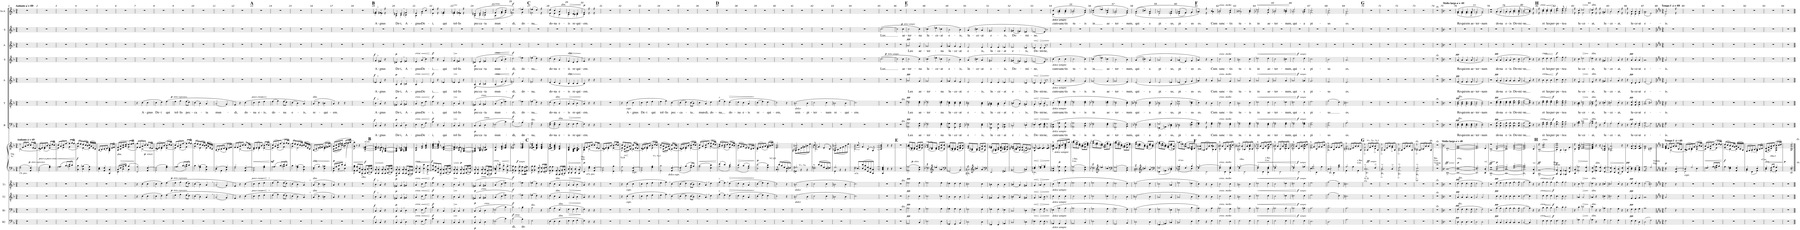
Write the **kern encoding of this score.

**kern	**text	**dynam	**kern	**dynam	**kern	**dynam	**kern	**dynam	**kern	**kern	**dynam	**kern	**text	**dynam	**kern	**text	**dynam	**kern	**text	**dynam	**kern	**text	**dynam	**kern	**text	**dynam	**kern	**text	**dynam	**kern	**text	**dynam
*part12	*part12	*part12	*part11	*part11	*part10	*part10	*part9	*part9	*part8	*part8	*part8	*part7	*part7	*part7	*part6	*part6	*part6	*part5	*part5	*part5	*part4	*part4	*part4	*part3	*part3	*part3	*part2	*part2	*part2	*part1	*part1	*part1
*staff13	*staff13	*staff13	*staff12	*staff12	*staff11	*staff11	*staff10	*staff10	*staff9	*staff8	*staff8/9	*staff7	*staff7	*staff7	*staff6	*staff6	*staff6	*staff5	*staff5	*staff5	*staff4	*staff4	*staff4	*staff3	*staff3	*staff3	*staff2	*staff2	*staff2	*staff1	*staff1	*staff1
*I"B2	*	*	*I"B1	*	*I"T2	*	*I"T1	*	*I"Piano	*	*	*I"B	*	*	*I"T	*	*	*I"A	*	*	*I"S	*	*	*I"A	*	*	*I"S	*	*	*I"S+A	*	*
*I'B2	*	*	*I'B1	*	*I'T2	*	*I'T1	*	*I'Pno	*	*	*I'B	*	*	*I'T	*	*	*I'A	*	*	*I'S	*	*	*I'A	*	*	*I'S	*	*	*I'S+A	*	*
*clefF4	*	*	*clefF4	*	*clefGv2	*	*clefGv2	*	*clefF4	*clefG2	*	*clefF4	*	*	*clefGv2	*	*	*clefG2	*	*	*clefG2	*	*	*clefG2	*	*	*clefG2	*	*	*clefG2	*	*
*k[b-]	*	*	*k[b-]	*	*k[b-]	*	*k[b-]	*	*k[b-]	*k[b-]	*	*k[b-]	*	*	*k[b-]	*	*	*k[b-]	*	*	*k[b-]	*	*	*k[b-]	*	*	*k[b-]	*	*	*k[b-]	*	*
*M3/4	*	*	*M3/4	*	*M3/4	*	*M3/4	*	*M3/4	*M3/4	*	*M3/4	*	*	*M3/4	*	*	*M3/4	*	*	*M3/4	*	*	*M3/4	*	*	*M3/4	*	*	*M3/4	*	*
*MM69	*	*	*MM69	*	*MM69	*	*MM69	*	*MM69	*MM69	*	*MM69	*	*	*MM69	*	*	*MM69	*	*	*MM69	*	*	*MM69	*	*	*MM69	*	*	*MM69	*	*
=1	=1	=1	=1	=1	=1	=1	=1	=1	=1	=1	=1	=1	=1	=1	=1	=1	=1	=1	=1	=1	=1	=1	=1	=1	=1	=1	=1	=1	=1	=1	=1	=1
*	*	*	*	*	*	*	*	*	*	*^	*	*	*	*	*	*	*	*	*	*	*	*	*	*	*	*	*	*	*	*	*	*
!	!	!	!	!	!	!	!	!	!	!	!	!	!	!	!	!	!	!	!	!	!	!	!	!	!	!	!	!	!	!	!LO:TX:a:B:t=Andante	!	!
!	!	!	!	!	!	!	!	!	!	!LO:TX:a:B:t=Andante	!	!	!	!	!	!	!	!	!	!	!	!	!	!	!	!	!	!	!	!	!	!	!
!	!	!	!	!	!	!	!	!	!	!LO:TX:b:t=Org.	!	!	!	!	!	!	!	!	!	!	!	!	!	!	!	!	!	!	!	!	!	!	!
!	!	!	!	!	!	!	!	!	!	!LO:TX:b:t=Vc.	!	!	!	!	!	!	!	!	!	!	!	!	!	!	!	!	!	!	!	!	!	!	!
!	!	!	!	!	!	!	!	!	!LO:TX:b:t=Cb. pizz.	!	!	!	!	!	!	!	!	!	!	!	!	!	!	!	!	!	!	!	!	!	!	!	!
!	!	!	!	!	!	!	!	!	!	!	!	!LO:DY:a=2	!	!	!	!	!	!	!	!	!	!	!	!	!	!	!	!	!	!	!	!	!
!	!	!	!	!	!	!	!	!	!	!	!	!LO:DY:n=1:a=2	!	!	!	!	!	!	!	!	!	!	!	!	!	!	!	!	!	!	!	!	!
2.r	.	.	2.r	.	2.r	.	2.r	.	2F\ 2A\	8r	[2.c\	p other-dynamics	2.r	.	.	2.r	.	.	2.r	.	.	2.r	.	.	2.r	.	.	2.r	.	.	2.r	.	.
.	.	.	.	.	.	.	.	.	.	(8f/L	.	.	.	.	.	.	.	.	.	.	.	.	.	.	.	.	.	.	.	.	.	.	.
.	.	.	.	.	.	.	.	.	.	8a/)	.	.	.	.	.	.	.	.	.	.	.	.	.	.	.	.	.	.	.	.	.	.	.
.	.	.	.	.	.	.	.	.	.	[8cc/J	.	.	.	.	.	.	.	.	.	.	.	.	.	.	.	.	.	.	.	.	.	.	.
.	.	.	.	.	.	.	.	.	4AA/ 4F/	8cc/L]	.	.	.	.	.	.	.	.	.	.	.	.	.	.	.	.	.	.	.	.	.	.	.
.	.	.	.	.	.	.	.	.	.	(16e/L	.	.	.	.	.	.	.	.	.	.	.	.	.	.	.	.	.	.	.	.	.	.	.
.	.	.	.	.	.	.	.	.	.	16d/JJ)	.	.	.	.	.	.	.	.	.	.	.	.	.	.	.	.	.	.	.	.	.	.	.
=2	=2	=2	=2	=2	=2	=2	=2	=2	=2	=2	=2	=2	=2	=2	=2	=2	=2	=2	=2	=2	=2	=2	=2	=2	=2	=2	=2	=2	=2	=2	=2	=2	=2
!	!	!	!	!	!	!	!	!	!LO:TX:a:i:t=poco a poco cresc.	!	!	!	!	!	!	!	!	!	!	!	!	!	!	!	!	!	!	!	!	!	!	!	!
2.r	.	.	2.r	.	2.r	.	2.r	.	2BB-\ 2F\	(8d/L	4c\]	.	2.r	.	.	2.r	.	.	2.r	.	.	2.r	.	.	2.r	.	.	2.r	.	.	2.r	.	.
.	.	.	.	.	.	.	.	.	.	8e/)	.	.	.	.	.	.	.	.	.	.	.	.	.	.	.	.	.	.	.	.	.	.	.
.	.	.	.	.	.	.	.	.	.	8f/	(4d\	.	.	.	.	.	.	.	.	.	.	.	.	.	.	.	.	.	.	.	.	.	.
.	.	.	.	.	.	.	.	.	.	[8b-/J	.	.	.	.	.	.	.	.	.	.	.	.	.	.	.	.	.	.	.	.	.	.	.
.	.	.	.	.	.	.	.	.	4G\ 4B-\	8b-/L]	[4e\)	.	.	.	.	.	.	.	.	.	.	.	.	.	.	.	.	.	.	.	.	.	.
.	.	.	.	.	.	.	.	.	.	(16dd/L	.	.	.	.	.	.	.	.	.	.	.	.	.	.	.	.	.	.	.	.	.	.	.
.	.	.	.	.	.	.	.	.	.	16cc/JJ)	.	.	.	.	.	.	.	.	.	.	.	.	.	.	.	.	.	.	.	.	.	.	.
=3	=3	=3	=3	=3	=3	=3	=3	=3	=3	=3	=3	=3	=3	=3	=3	=3	=3	=3	=3	=3	=3	=3	=3	=3	=3	=3	=3	=3	=3	=3	=3	=3	=3
*	*	*	*	*	*	*	*	*	*^	*	*	*	*	*	*	*	*	*	*	*	*	*	*	*	*	*	*	*	*	*	*	*	*
2.r	.	.	2.r	.	2.r	.	2.r	.	4.A/	2A\	8cc/L	4e\]	.	2.r	.	.	2.r	.	.	2.r	.	.	2.r	.	.	2.r	.	.	2.r	.	.	2.r	.	.
.	.	.	.	.	.	.	.	.	.	.	(8a/	.	.	.	.	.	.	.	.	.	.	.	.	.	.	.	.	.	.	.	.	.	.	.
.	.	.	.	.	.	.	.	.	.	.	8cc/)	4f\	.	.	.	.	.	.	.	.	.	.	.	.	.	.	.	.	.	.	.	.	.	.
.	.	.	.	.	.	.	.	.	8c/L	.	[8ff/J	.	.	.	.	.	.	.	.	.	.	.	.	.	.	.	.	.	.	.	.	.	.	.
.	.	.	.	.	.	.	.	.	8e/	4Bn\	8ff/L]	(4g\	.	.	.	.	.	.	.	.	.	.	.	.	.	.	.	.	.	.	.	.	.	.
.	.	.	.	.	.	.	.	.	8d/J	.	(16gg/L	.	.	.	.	.	.	.	.	.	.	.	.	.	.	.	.	.	.	.	.	.	.	.
.	.	.	.	.	.	.	.	.	.	.	16ff/JJ)	.	.	.	.	.	.	.	.	.	.	.	.	.	.	.	.	.	.	.	.	.	.	.
*	*	*	*	*	*	*	*	*	*v	*v	*	*	*	*	*	*	*	*	*	*	*	*	*	*	*	*	*	*	*	*	*	*	*	*
=4	=4	=4	=4	=4	=4	=4	=4	=4	=4	=4	=4	=4	=4	=4	=4	=4	=4	=4	=4	=4	=4	=4	=4	=4	=4	=4	=4	=4	=4	=4	=4	=4	=4
!	!	!	!	!	!	!	!	!	!	!	!	!LO:DY:a=2	!	!	!	!	!	!	!	!	!	!	!	!	!	!	!	!	!	!	!	!	!
2.r	.	.	2.r	.	2.r	.	2.r	.	4C\ 4c\	(8ff/L	4a\)	f	2.r	.	.	2.r	.	.	2.r	.	.	2.r	.	.	2.r	.	.	2.r	.	.	2.r	.	.
.	.	.	.	.	.	.	.	.	.	8ee/)	.	.	.	.	.	.	.	.	.	.	.	.	.	.	.	.	.	.	.	.	.	.	.
.	.	.	.	.	.	.	.	.	4D\ 4B-X\	(8dd/	[4e\	.	.	.	.	.	.	.	.	.	.	.	.	.	.	.	.	.	.	.	.	.	.
.	.	.	.	.	.	.	.	.	.	16cc/L	.	.	.	.	.	.	.	.	.	.	.	.	.	.	.	.	.	.	.	.	.	.	.
.	.	.	.	.	.	.	.	.	.	16b-/JJ)	.	.	.	.	.	.	.	.	.	.	.	.	.	.	.	.	.	.	.	.	.	.	.
.	.	.	.	.	.	.	.	.	4C\ 4A\	(16cc/LL	4e\]	.	.	.	.	.	.	.	.	.	.	.	.	.	.	.	.	.	.	.	.	.	.
.	.	.	.	.	.	.	.	.	.	16a/	.	.	.	.	.	.	.	.	.	.	.	.	.	.	.	.	.	.	.	.	.	.	.
.	.	.	.	.	.	.	.	.	.	16e/	.	.	.	.	.	.	.	.	.	.	.	.	.	.	.	.	.	.	.	.	.	.	.
.	.	.	.	.	.	.	.	.	.	16c/JJ)	.	.	.	.	.	.	.	.	.	.	.	.	.	.	.	.	.	.	.	.	.	.	.
=5	=5	=5	=5	=5	=5	=5	=5	=5	=5	=5	=5	=5	=5	=5	=5	=5	=5	=5	=5	=5	=5	=5	=5	=5	=5	=5	=5	=5	=5	=5	=5	=5	=5
2.r	.	.	2.r	.	2.r	.	2.r	.	4D\ 4F\	(<8A/L	2ryy	.	2.r	.	.	2.r	.	.	2.r	.	.	2.r	.	.	2.r	.	.	2.r	.	.	2.r	.	.
.	.	.	.	.	.	.	.	.	.	8B-/)	.	.	.	.	.	.	.	.	.	.	.	.	.	.	.	.	.	.	.	.	.	.	.
.	.	.	.	.	.	.	.	.	4AA/ 4F/	(<8c/	.	.	.	.	.	.	.	.	.	.	.	.	.	.	.	.	.	.	.	.	.	.	.
.	.	.	.	.	.	.	.	.	.	[8d/J)	.	.	.	.	.	.	.	.	.	.	.	.	.	.	.	.	.	.	.	.	.	.	.
.	.	.	.	.	.	.	.	.	4CC/ 4C/	8d/L]	4G\ 4B-\	.	.	.	.	.	.	.	.	.	.	.	.	.	.	.	.	.	.	.	.	.	.
.	.	.	.	.	.	.	.	.	.	(16e/L	.	.	.	.	.	.	.	.	.	.	.	.	.	.	.	.	.	.	.	.	.	.	.
.	.	.	.	.	.	.	.	.	.	16f/JJ)	.	.	.	.	.	.	.	.	.	.	.	.	.	.	.	.	.	.	.	.	.	.	.
=6	=6	=6	=6	=6	=6	=6	=6	=6	=6	=6	=6	=6	=6	=6	=6	=6	=6	=6	=6	=6	=6	=6	=6	=6	=6	=6	=6	=6	=6	=6	=6	=6	=6
*	*	*	*	*	*	*	*	*	*^	*	*	*	*	*	*	*	*	*	*	*	*	*	*	*	*	*	*	*	*	*	*	*	*
!	!	!	!	!	!	!	!	!	!	!	!LO:TX:b:i:t=dim.	!	!	!	!	!	!	!	!	!	!	!	!	!	!	!	!	!	!	!	!	!	!	!
2.r	.	.	2.r	.	2.r	.	2.r	.	8C/L	4FF\	(8A/ 8f/L	2ryy	.	2.r	.	.	2.r	.	.	2.r	.	.	2.r	.	.	2.r	.	.	2.r	.	.	2.r	.	.
.	.	.	.	.	.	.	.	.	8F/	.	8c/ 8a/	.	.	.	.	.	.	.	.	.	.	.	.	.	.	.	.	.	.	.	.	.	.	.
.	.	.	.	.	.	.	.	.	8A/	4D\	8f/ 8cc/	.	.	.	.	.	.	.	.	.	.	.	.	.	.	.	.	.	.	.	.	.	.	.
.	.	.	.	.	.	.	.	.	8c/J	.	8a/ [8dd/J	.	.	.	.	.	.	.	.	.	.	.	.	.	.	.	.	.	.	.	.	.	.	.
.	.	.	.	.	.	.	.	.	4B-/	4C\	8dd/L])	(4g\	.	.	.	.	.	.	.	.	.	.	.	.	.	.	.	.	.	.	.	.	.	.
.	.	.	.	.	.	.	.	.	.	.	(16ee/L	.	.	.	.	.	.	.	.	.	.	.	.	.	.	.	.	.	.	.	.	.	.	.
.	.	.	.	.	.	.	.	.	.	.	16ff/JJ)	.	.	.	.	.	.	.	.	.	.	.	.	.	.	.	.	.	.	.	.	.	.	.
*	*	*	*	*	*	*	*	*	*v	*v	*	*	*	*	*	*	*	*	*	*	*	*	*	*	*	*	*	*	*	*	*	*	*	*
=7	=7	=7	=7	=7	=7	=7	=7	=7	=7	=7	=7	=7	=7	=7	=7	=7	=7	=7	=7	=7	=7	=7	=7	=7	=7	=7	=7	=7	=7	=7	=7	=7	=7
2.r	.	.	2.r	.	4r	.	4r	.	2FF/ 2A/	8ff/L	4f\)	.	2.r	.	.	4r	.	.	2.r	.	.	2.r	.	.	2.r	.	.	2.r	.	.	2.r	.	.
.	.	.	.	.	.	.	.	.	.	(8f/	.	.	.	.	.	.	.	.	.	.	.	.	.	.	.	.	.	.	.	.	.	.	.
!	!	!	!	!	!	!	!	!	!	!	!	!LO:DY:b	!	!	!	!	!LO:LY:b	!	!	!	!	!	!	!	!	!	!	!	!	!	!	!	!
!	!	!	!	!	!	!	!	!	!	!	!	!LO:DY:n=1:b	!	!	!	!	!	!	!	!	!	!	!	!	!	!	!	!	!	!	!	!	!
.	.	.	.	.	(4c\	.	(4c\	.	.	8a/)	[2c\	p other-dynamics	.	.	.	(4c\	A-	.	.	.	.	.	.	.	.	.	.	.	.	.	.	.	.
.	.	.	.	.	.	.	.	.	.	[8cc/J	.	.	.	.	.	.	.	.	.	.	.	.	.	.	.	.	.	.	.	.	.	.	.
!	!	!	!	!	!	!	!	!	!	!	!	!	!	!	!	!	!LO:LY:b	!	!	!	!	!	!	!	!	!	!	!	!	!	!	!	!
.	.	.	.	.	4c\	.	4c\	.	4AA/ [4F/	8cc/L]	.	.	.	.	.	4c\	-gnus	.	.	.	.	.	.	.	.	.	.	.	.	.	.	.	.
.	.	.	.	.	.	.	.	.	.	(16e/L	.	.	.	.	.	.	.	.	.	.	.	.	.	.	.	.	.	.	.	.	.	.	.
.	.	.	.	.	.	.	.	.	.	16d/JJ)	.	.	.	.	.	.	.	.	.	.	.	.	.	.	.	.	.	.	.	.	.	.	.
=8	=8	=8	=8	=8	=8	=8	=8	=8	=8	=8	=8	=8	=8	=8	=8	=8	=8	=8	=8	=8	=8	=8	=8	=8	=8	=8	=8	=8	=8	=8	=8	=8	=8
!	!	!	!	!	!	!	!	!	!	!	!	!	!	!	!	!	!LO:LY:b	!	!	!	!	!	!	!	!	!	!	!	!	!	!	!	!
2.r	.	.	2.r	.	4c\	.	4c\	.	2BB-\ 2F\]	(8d/L	4c\]	.	2.r	.	.	4c\	De-	.	2.r	.	.	2.r	.	.	2.r	.	.	2.r	.	.	2.r	.	.
.	.	.	.	.	.	.	.	.	.	8e/	.	.	.	.	.	.	.	.	.	.	.	.	.	.	.	.	.	.	.	.	.	.	.
!	!	!	!	!	!	!LO:DY:a	!	!	!	!	!	!	!	!	!	!	!LO:LY:b	!	!	!	!	!	!	!	!	!	!	!	!	!	!	!	!
!	!	!	!	!	!	!LO:DY:n=1:a	!	!LO:DY:a	!	!	!	!	!	!	!	!	!	!	!	!	!	!	!	!	!	!	!	!	!	!	!	!	!
!	!	!	!	!	!	!	!	!LO:DY:n=1:a	!	!	!	!	!	!	!	!	!	!LO:DY:a	!	!	!	!	!	!	!	!	!	!	!	!	!	!	!
!	!	!	!	!	!	!	!	!	!	!	!	!	!	!	!	!	!	!LO:DY:n=1:a	!	!	!	!	!	!	!	!	!	!	!	!	!	!	!
.	.	.	.	.	4d\)	p other-dynamics	4d\)	p other-dynamics	.	8f/)	4d\	.	.	.	.	4d\)	-i	p other-dynamics	.	.	.	.	.	.	.	.	.	.	.	.	.	.	.
.	.	.	.	.	.	.	.	.	.	([8b-/J	.	.	.	.	.	.	.	.	.	.	.	.	.	.	.	.	.	.	.	.	.	.	.
!	!	!	!	!	!	!	!	!	!	!	!	!	!	!	!	!	!LO:LY:b	!	!	!	!	!	!	!	!	!	!	!	!	!	!	!	!
.	.	.	.	.	(4e\	.	(4e\	.	4G\ 4B-\	8b-/L]	[4e\	.	.	.	.	(4e\	qui	.	.	.	.	.	.	.	.	.	.	.	.	.	.	.	.
.	.	.	.	.	.	.	.	.	.	16dd/L	.	.	.	.	.	.	.	.	.	.	.	.	.	.	.	.	.	.	.	.	.	.	.
.	.	.	.	.	.	.	.	.	.	16cc/JJ)	.	.	.	.	.	.	.	.	.	.	.	.	.	.	.	.	.	.	.	.	.	.	.
=9	=9	=9	=9	=9	=9	=9	=9	=9	=9	=9	=9	=9	=9	=9	=9	=9	=9	=9	=9	=9	=9	=9	=9	=9	=9	=9	=9	=9	=9	=9	=9	=9	=9
*	*	*	*	*	*	*	*	*	*^	*	*	*	*	*	*	*	*	*	*	*	*	*	*	*	*	*	*	*	*	*	*	*	*
!	!	!	!	!	!	!	!	!	!	!	!	!	!	!	!	!	!	!LO:LY:b	!	!	!	!	!	!	!	!	!	!	!	!	!	!	!	!
2.r	.	.	2.r	.	4e\	.	4e\	.	4.A/	2A\	8cc/L	4e\]	.	2.r	.	.	4e\	tol-	.	2.r	.	.	2.r	.	.	2.r	.	.	2.r	.	.	2.r	.	.
.	.	.	.	.	.	.	.	.	.	.	(8a/	.	.	.	.	.	.	.	.	.	.	.	.	.	.	.	.	.	.	.	.	.	.	.
!	!	!	!	!	!	!	!	!	!	!	!	!	!	!	!	!	!	!LO:LY:b	!	!	!	!	!	!	!	!	!	!	!	!	!	!	!	!
.	.	.	.	.	4f\	.	4f\	.	.	.	8cc/)	(4f\	.	.	.	.	4f\	-lis	.	.	.	.	.	.	.	.	.	.	.	.	.	.	.	.
.	.	.	.	.	.	.	.	.	8c/L	.	[8ff/J	.	.	.	.	.	.	.	.	.	.	.	.	.	.	.	.	.	.	.	.	.	.	.
!	!	!	!	!	!	!	!	!	!	!	!	!	!	!	!	!	!	!LO:LY:b	!	!	!	!	!	!	!	!	!	!	!	!	!	!	!	!
.	.	.	.	.	(8e\L	.	(8e\L	.	8e/	4Bn\	8ff/L]	4g\)	.	.	.	.	(8e\L	pec-	.	.	.	.	.	.	.	.	.	.	.	.	.	.	.	.
.	.	.	.	.	8d\J)	.	8d\J)	.	8d/J	.	(16gg/L	.	.	.	.	.	8d\J)	.	.	.	.	.	.	.	.	.	.	.	.	.	.	.	.	.
.	.	.	.	.	.	.	.	.	.	.	16ff/JJ)	.	.	.	.	.	.	.	.	.	.	.	.	.	.	.	.	.	.	.	.	.	.	.
*	*	*	*	*	*	*	*	*	*v	*v	*	*	*	*	*	*	*	*	*	*	*	*	*	*	*	*	*	*	*	*	*	*	*	*
=10	=10	=10	=10	=10	=10	=10	=10	=10	=10	=10	=10	=10	=10	=10	=10	=10	=10	=10	=10	=10	=10	=10	=10	=10	=10	=10	=10	=10	=10	=10	=10	=10	=10
!	!	!	!	!	!	!	!	!	!	!	!	!	!	!	!	!	!LO:LY:b	!	!	!	!	!	!	!	!	!	!	!	!	!	!	!	!
2.r	.	.	2.r	.	(4c\	.	(4c\	.	4c\	(8ff/L	4a\	.	2.r	.	.	(4c\	-ca-	.	2.r	.	.	2.r	.	.	2.r	.	.	2.r	.	.	2.r	.	.
.	.	.	.	.	.	.	.	.	.	8ee/)	.	.	.	.	.	.	.	.	.	.	.	.	.	.	.	.	.	.	.	.	.	.	.
.	.	.	.	.	4B-\)	.	4B-\)	.	4G\ 4B-X\	(8dd/	4e\	.	.	.	.	4B-\)	.	.	.	.	.	.	.	.	.	.	.	.	.	.	.	.	.
.	.	.	.	.	.	.	.	.	.	16cc/L	.	.	.	.	.	.	.	.	.	.	.	.	.	.	.	.	.	.	.	.	.	.	.
.	.	.	.	.	.	.	.	.	.	16b-/JJ)	.	.	.	.	.	.	.	.	.	.	.	.	.	.	.	.	.	.	.	.	.	.	.
!	!	!	!	!	!	!	!	!	!	!	!	!	!	!	!	!	!LO:LY:b	!	!	!	!	!	!	!	!	!	!	!	!	!	!	!	!
.	.	.	.	.	4A,/	.	4A,/	.	4C\ 4A\	(16cc/LL	4e\	.	.	.	.	4A/	-ta	.	.	.	.	.	.	.	.	.	.	.	.	.	.	.	.
.	.	.	.	.	.	.	.	.	.	16a/	.	.	.	.	.	.	.	.	.	.	.	.	.	.	.	.	.	.	.	.	.	.	.
.	.	.	.	.	.	.	.	.	.	16e/	.	.	.	.	.	.	.	.	.	.	.	.	.	.	.	.	.	.	.	.	.	.	.
.	.	.	.	.	.	.	.	.	.	16c/JJ)	.	.	.	.	.	.	.	.	.	.	.	.	.	.	.	.	.	.	.	.	.	.	.
=11	=11	=11	=11	=11	=11	=11	=11	=11	=11	=11	=11	=11	=11	=11	=11	=11	=11	=11	=11	=11	=11	=11	=11	=11	=11	=11	=11	=11	=11	=11	=11	=11	=11
*	*	*	*	*	*	*	*	*	*^	*	*	*	*	*	*	*	*	*	*	*	*	*	*	*	*	*	*	*	*	*	*	*	*
!	!	!	!	!	!	!	!	!	!	!	!	!	!	!	!	!	!	!LO:LY:b	!	!	!	!	!	!	!	!	!	!	!	!	!	!	!	!
2.r	.	.	2.r	.	(2A/	.	(2A/	.	2F/	4D\	(<8A/L	4ryy	.	2.r	.	.	(2A/	mun-	.	2.r	.	.	2.r	.	.	2.r	.	.	2.r	.	.	2.r	.	.
.	.	.	.	.	.	.	.	.	.	.	8B-/)	.	.	.	.	.	.	.	.	.	.	.	.	.	.	.	.	.	.	.	.	.	.	.
.	.	.	.	.	.	.	.	.	.	4AA\	(8c/	(4c\	.	.	.	.	.	.	.	.	.	.	.	.	.	.	.	.	.	.	.	.	.	.
.	.	.	.	.	.	.	.	.	.	.	[8d/J	.	.	.	.	.	.	.	.	.	.	.	.	.	.	.	.	.	.	.	.	.	.	.
.	.	.	.	.	4G/)	.	4G/)	.	4G/	4C\	8d/L]	4B-\)	.	.	.	.	4G/)	.	.	.	.	.	.	.	.	.	.	.	.	.	.	.	.	.
.	.	.	.	.	.	.	.	.	.	.	16e/L	.	.	.	.	.	.	.	.	.	.	.	.	.	.	.	.	.	.	.	.	.	.	.
.	.	.	.	.	.	.	.	.	.	.	16f/JJ)	.	.	.	.	.	.	.	.	.	.	.	.	.	.	.	.	.	.	.	.	.	.	.
=12	=12	=12	=12	=12	=12	=12	=12	=12	=12	=12	=12	=12	=12	=12	=12	=12	=12	=12	=12	=12	=12	=12	=12	=12	=12	=12	=12	=12	=12	=12	=12	=12	=12	=12
!	!	!	!	!	!	!	!	!	!	!	!	!	!	!	!	!	!	!LO:LY:b	!	!	!	!	!	!	!	!	!	!	!	!	!	!	!	!
2.r	.	.	2.r	.	4F/)	.	4F/)	.	2A/	2F\	8f/L	4ryy	.	2.r	.	.	4F/)	-di,	.	2.r	.	.	2.r	.	.	2.r	.	.	2.r	.	.	2.r	.	.
.	.	.	.	.	.	.	.	.	.	.	(8f/	.	.	.	.	.	.	.	.	.	.	.	.	.	.	.	.	.	.	.	.	.	.	.
.	.	.	.	.	4r	.	4r	.	.	.	8a/)	[2c\	.	.	.	.	4r	.	.	.	.	.	.	.	.	.	.	.	.	.	.	.	.	.
.	.	.	.	.	.	.	.	.	.	.	[8cc/J	.	.	.	.	.	.	.	.	.	.	.	.	.	.	.	.	.	.	.	.	.	.	.
!	!	!	!	!	!	!	!	!	!	!	!	!	!	!	!	!	!	!LO:LY:b	!	!	!	!	!	!	!	!	!	!	!	!	!	!	!	!
.	.	.	.	.	(4c\	.	(4c\	.	4AA/ [4F/	4ryy	8cc/L]	.	.	.	.	.	(4c\	do-	.	.	.	.	.	.	.	.	.	.	.	.	.	.	.	.
.	.	.	.	.	.	.	.	.	.	.	(16e/L	.	.	.	.	.	.	.	.	.	.	.	.	.	.	.	.	.	.	.	.	.	.	.
.	.	.	.	.	.	.	.	.	.	.	16d/JJ)	.	.	.	.	.	.	.	.	.	.	.	.	.	.	.	.	.	.	.	.	.	.	.
*	*	*	*	*	*	*	*	*	*v	*v	*	*	*	*	*	*	*	*	*	*	*	*	*	*	*	*	*	*	*	*	*	*	*	*
!!LO:REH:place=s1:a:B:cj:enc=none:fs=20:t=A
=13	=13	=13	=13	=13	=13	=13	=13	=13	=13	=13	=13	=13	=13	=13	=13	=13	=13	=13	=13	=13	=13	=13	=13	=13	=13	=13	=13	=13	=13	=13	=13	=13	=13
!	!	!	!	!	!	!	!	!	!	!	!	!	!	!	!	!LO:TX:a:i:t=poco cresc.	!	!	!	!	!	!	!	!	!	!	!	!	!	!	!	!	!
!	!	!	!	!	!	!	!LO:TX:a:i:t=poco cresc.	!	!	!	!	!	!	!	!	!	!	!	!	!	!	!	!	!	!	!	!	!	!	!	!	!	!
!	!	!	!	!	!LO:TX:a:i:t=poco cresc.	!	!	!	!	!	!	!	!	!	!	!	!	!	!	!	!	!	!	!	!	!	!	!	!	!	!	!	!
!	!	!	!	!	!	!	!	!	!	!	!	!	!	!	!	!	!LO:LY:b	!	!	!	!	!	!	!	!	!	!	!	!	!	!	!	!
2.r	.	.	2.r	.	4c\	.	4c\	.	2BB-\ 2F\]	8e/L	4c\]	.	2.r	.	.	4c\	-na	.	2.r	.	.	2.r	.	.	2.r	.	.	2.r	.	.	2.r	.	.
.	.	.	.	.	.	.	.	.	.	(8e/	.	.	.	.	.	.	.	.	.	.	.	.	.	.	.	.	.	.	.	.	.	.	.
!	!	!	!	!	!	!LO:HP:b	!	!LO:HP:b	!	!	!	!	!	!	!	!	!LO:LY:b	!LO:HP:b	!	!	!	!	!	!	!	!	!	!	!	!	!	!	!
.	.	.	.	.	4d\	<	4d\	<	.	8f/)	4d\	.	.	.	.	4d\	e-	<	.	.	.	.	.	.	.	.	.	.	.	.	.	.	.
.	.	.	.	.	.	.	.	.	.	[8b-/J	.	.	.	.	.	.	.	.	.	.	.	.	.	.	.	.	.	.	.	.	.	.	.
!	!	!	!	!	!	!	!	!	!	!	!	!	!	!	!	!	!LO:LY:b	!	!	!	!	!	!	!	!	!	!	!	!	!	!	!	!
.	.	.	.	.	4e,\	.	4e,\	.	4G\ 4B-\	8b-/L]	[4e\	.	.	.	.	4e\	-is,	.	.	.	.	.	.	.	.	.	.	.	.	.	.	.	.
.	.	.	.	.	.	.	.	.	.	(16dd/L	.	.	.	.	.	.	.	.	.	.	.	.	.	.	.	.	.	.	.	.	.	.	.
.	.	.	.	.	.	.	.	.	.	16cc/JJ)	.	.	.	.	.	.	.	.	.	.	.	.	.	.	.	.	.	.	.	.	.	.	.
*	*	*	*	*	*	*	*	*	*	*v	*v	*	*	*	*	*	*	*	*	*	*	*	*	*	*	*	*	*	*	*	*	*	*
.	.	.	.	.	.	[	.	[	.	.	.	.	.	.	.	.	[	.	.	.	.	.	.	.	.	.	.	.	.	.	.	.
=14	=14	=14	=14	=14	=14	=14	=14	=14	=14	=14	=14	=14	=14	=14	=14	=14	=14	=14	=14	=14	=14	=14	=14	=14	=14	=14	=14	=14	=14	=14	=14	=14
*	*	*	*	*	*	*	*	*	*^	*^	*	*	*	*	*	*	*	*	*	*	*	*	*	*	*	*	*	*	*	*	*	*
!	!	!	!	!	!	!	!	!	!	!	!	!	!LO:DY:a=2	!	!	!	!	!LO:LY:b	!	!	!	!	!	!	!	!	!	!	!	!	!	!	!	!
2.r	.	.	2.r	.	(4e\	.	(4e\	.	4.A/	2A\	(8cc/L	4e\]	mf	2.r	.	.	(4e\	do-	.	2.r	.	.	2.r	.	.	2.r	.	.	2.r	.	.	2.r	.	.
.	.	.	.	.	.	.	.	.	.	.	8a/	.	.	.	.	.	.	.	.	.	.	.	.	.	.	.	.	.	.	.	.	.	.	.
.	.	.	.	.	4f\)	.	4f\)	.	.	.	8cc/)	(4f\	.	.	.	.	4f\)	.	.	.	.	.	.	.	.	.	.	.	.	.	.	.	.	.
.	.	.	.	.	.	.	.	.	8c/L	.	([8ff/J	.	.	.	.	.	.	.	.	.	.	.	.	.	.	.	.	.	.	.	.	.	.	.
!	!	!	!	!	!	!	!	!	!	!	!	!	!	!	!	!	!	!LO:LY:b	!	!	!	!	!	!	!	!	!	!	!	!	!	!	!	!
.	.	.	.	.	(8e\L	.	(8e\L	.	8e/	4Bn\	8ff/L]	4g\)	.	.	.	.	(8e\L	-na	.	.	.	.	.	.	.	.	.	.	.	.	.	.	.	.
.	.	.	.	.	8d\J)	.	8d\J)	.	8d/J	.	16gg/L	.	.	.	.	.	8d\J)	.	.	.	.	.	.	.	.	.	.	.	.	.	.	.	.	.
.	.	.	.	.	.	.	.	.	.	.	16ff/JJ)	.	.	.	.	.	.	.	.	.	.	.	.	.	.	.	.	.	.	.	.	.	.	.
*	*	*	*	*	*	*	*	*	*v	*v	*	*	*	*	*	*	*	*	*	*	*	*	*	*	*	*	*	*	*	*	*	*	*	*
=15	=15	=15	=15	=15	=15	=15	=15	=15	=15	=15	=15	=15	=15	=15	=15	=15	=15	=15	=15	=15	=15	=15	=15	=15	=15	=15	=15	=15	=15	=15	=15	=15	=15
!	!	!	!	!	!	!	!	!	!	!	!	!	!	!	!	!	!LO:LY:b	!	!	!	!	!	!	!	!	!	!	!	!	!	!	!	!
2.r	.	.	2.r	.	(4c\	.	(4c\	.	4c\	(8ff/L	4a\	.	2.r	.	.	(4c\	e-	.	2.r	.	.	2.r	.	.	2.r	.	.	2.r	.	.	2.r	.	.
.	.	.	.	.	.	.	.	.	.	8ee/)	.	.	.	.	.	.	.	.	.	.	.	.	.	.	.	.	.	.	.	.	.	.	.
.	.	.	.	.	4B-\)	.	4B-\)	.	4G\ 4B-X\	(8dd/	2e\	.	.	.	.	4B-\)	.	.	.	.	.	.	.	.	.	.	.	.	.	.	.	.	.
.	.	.	.	.	.	.	.	.	.	16cc/L	.	.	.	.	.	.	.	.	.	.	.	.	.	.	.	.	.	.	.	.	.	.	.
.	.	.	.	.	.	.	.	.	.	16b-/JJ)	.	.	.	.	.	.	.	.	.	.	.	.	.	.	.	.	.	.	.	.	.	.	.
!	!	!	!	!	!	!	!	!	!	!	!	!	!	!	!	!	!LO:LY:b	!	!	!	!	!	!	!	!	!	!	!	!	!	!	!	!
.	.	.	.	.	4A,/)	.	4A,/)	.	4C\ 4A\	(16cc/LL	.	.	.	.	.	4A/)	-is,	.	.	.	.	.	.	.	.	.	.	.	.	.	.	.	.
.	.	.	.	.	.	.	.	.	.	16a/	.	.	.	.	.	.	.	.	.	.	.	.	.	.	.	.	.	.	.	.	.	.	.
.	.	.	.	.	.	.	.	.	.	16e/	.	.	.	.	.	.	.	.	.	.	.	.	.	.	.	.	.	.	.	.	.	.	.
.	.	.	.	.	.	.	.	.	.	16c/JJ)	.	.	.	.	.	.	.	.	.	.	.	.	.	.	.	.	.	.	.	.	.	.	.
=16	=16	=16	=16	=16	=16	=16	=16	=16	=16	=16	=16	=16	=16	=16	=16	=16	=16	=16	=16	=16	=16	=16	=16	=16	=16	=16	=16	=16	=16	=16	=16	=16	=16
*	*	*	*	*	*	*	*	*	*^	*	*	*	*	*	*	*	*	*	*	*	*	*	*	*	*	*	*	*	*	*	*	*	*
!	!	!	!	!	!	!	!	!	!	!	!	!	!	!	!	!	!LO:TX:a:i:t=dim.	!	!	!	!	!	!	!	!	!	!	!	!	!	!	!	!	!
!	!	!	!	!	!	!	!	!	!LO:TX:a:i:t=dim.	!	!	!	!	!	!	!	!	!	!	!	!	!	!	!	!	!	!	!	!	!	!	!	!	!
!	!	!	!	!	!	!	!LO:TX:a:i:t=dim.	!	!	!	!	!	!	!	!	!	!	!	!	!	!	!	!	!	!	!	!	!	!	!	!	!	!	!
!	!	!	!	!	!LO:TX:a:i:t=dim.	!	!	!	!	!	!	!	!	!	!	!	!	!	!	!	!	!	!	!	!	!	!	!	!	!	!	!	!	!
!	!	!	!	!	!	!	!	!	!	!	!	!	!	!	!	!	!	!LO:LY:b	!	!	!	!	!	!	!	!	!	!	!	!	!	!	!	!
2.r	.	.	2.r	.	((4A/	.	((4A/	.	4F/	2D\	(<8A/L	2ryy	.	2.r	.	.	((4A/	re-	.	2.r	.	.	2.r	.	.	2.r	.	.	2.r	.	.	2.r	.	.
.	.	.	.	.	.	.	.	.	.	.	8c/	.	.	.	.	.	.	.	.	.	.	.	.	.	.	.	.	.	.	.	.	.	.	.
.	.	.	.	.	4c\)	.	4c\)	.	4A/	.	8e/)	.	.	.	.	.	4c\)	.	.	.	.	.	.	.	.	.	.	.	.	.	.	.	.	.
.	.	.	.	.	.	.	.	.	.	.	([8f#X/J	.	.	.	.	.	.	.	.	.	.	.	.	.	.	.	.	.	.	.	.	.	.	.
!	!	!	!	!	!	!	!	!	!	!	!	!	!	!	!	!	!	!LO:LY:b	!	!	!	!	!	!	!	!	!	!	!	!	!	!	!	!
.	.	.	.	.	4Bn\	.	4Bn\	.	4E\ 4Bn\	4ryy	8f#/L]	4d\	.	.	.	.	4Bn\	-qui-	.	.	.	.	.	.	.	.	.	.	.	.	.	.	.	.
.	.	.	.	.	.	.	.	.	.	.	16g#X/L	.	.	.	.	.	.	.	.	.	.	.	.	.	.	.	.	.	.	.	.	.	.	.
.	.	.	.	.	.	.	.	.	.	.	16a/JJ)	.	.	.	.	.	.	.	.	.	.	.	.	.	.	.	.	.	.	.	.	.	.	.
=17	=17	=17	=17	=17	=17	=17	=17	=17	=17	=17	=17	=17	=17	=17	=17	=17	=17	=17	=17	=17	=17	=17	=17	=17	=17	=17	=17	=17	=17	=17	=17	=17	=17	=17
!	!	!	!	!	!	!	!	!	!	!	!	!	!LO:DY:a=2	!	!	!	!	!LO:LY:b	!	!	!	!	!	!	!	!	!	!	!	!	!	!	!	!
2.r	.	.	2.r	.	4A/)	.	4A/)	.	8E/L	4AA\	(8a/L	(8c\L	p	2.r	.	.	4A/)	-em.	.	2.r	.	.	2.r	.	.	2.r	.	.	2.r	.	.	2.r	.	.
.	.	.	.	.	.	.	.	.	8A/	.	8cc/	8e\	.	.	.	.	.	.	.	.	.	.	.	.	.	.	.	.	.	.	.	.	.	.
.	.	.	.	.	4r	.	4r	.	8c/	4D\	8ee/	8a\	.	.	.	.	4r	.	.	.	.	.	.	.	.	.	.	.	.	.	.	.	.	.
.	.	.	.	.	.	.	.	.	8e/J	.	8ff#X/J	8cc\J)	.	.	.	.	.	.	.	.	.	.	.	.	.	.	.	.	.	.	.	.	.	.
.	.	.	.	.	4r	.	4r	.	(4d/	4E\	8ff#/L	4bn\	.	.	.	.	4r	.	.	.	.	.	.	.	.	.	.	.	.	.	.	.	.	.
.	.	.	.	.	.	.	.	.	.	.	16gg#X/L	.	.	.	.	.	.	.	.	.	.	.	.	.	.	.	.	.	.	.	.	.	.	.
.	.	.	.	.	.	.	.	.	.	.	16aa/JJ)	.	.	.	.	.	.	.	.	.	.	.	.	.	.	.	.	.	.	.	.	.	.	.
*	*	*	*	*	*	*	*	*	*v	*v	*	*	*	*	*	*	*	*	*	*	*	*	*	*	*	*	*	*	*	*	*	*	*	*
*	*	*	*	*	*	*	*	*	*	*v	*v	*	*	*	*	*	*	*	*	*	*	*	*	*	*	*	*	*	*	*	*	*	*
=18	=18	=18	=18	=18	=18	=18	=18	=18	=18	=18	=18	=18	=18	=18	=18	=18	=18	=18	=18	=18	=18	=18	=18	=18	=18	=18	=18	=18	=18	=18	=18	=18
2.r	.	.	2.r	.	2.r	.	2.r	.	8AA\ 8A\ 8c\	8a\ 8aa\)	.	2.r	.	.	2.r	.	.	2.r	.	.	2.r	.	.	2.r	.	.	2.r	.	.	2.r	.	.
.	.	.	.	.	.	.	.	.	8AA/ 8A/L	8r	.	.	.	.	.	.	.	.	.	.	.	.	.	.	.	.	.	.	.	.	.	.
.	.	.	.	.	.	.	.	.	8EE/ 8E/	4r	.	.	.	.	.	.	.	.	.	.	.	.	.	.	.	.	.	.	.	.	.	.
!	!	!	!	!	!	!	!	!	!LO:TX:b:t=+Bas.	!	!	!	!	!	!	!	!	!	!	!	!	!	!	!	!	!	!	!	!	!	!	!
.	.	.	.	.	.	.	.	.	[8CC/^ [8C/^J	.	.	.	.	.	.	.	.	.	.	.	.	.	.	.	.	.	.	.	.	.	.	.
!	!	!	!	!	!	!	!	!	!	!LO:TX:a:t=+Cors	!	!	!	!	!	!	!	!	!	!	!	!	!	!	!	!	!	!	!	!	!	!
!	!	!	!	!	!	!	!	!	!	!	!LO:DY:a=2	!	!	!	!	!	!	!	!	!	!	!	!	!	!	!	!	!	!	!	!	!
.	.	.	.	.	.	.	.	.	8CC/] 8C/]L	[4B-/^ [4e-X/^ [4g/^	f	.	.	.	.	.	.	.	.	.	.	.	.	.	.	.	.	.	.	.	.	.
.	.	.	.	.	.	.	.	.	16DD/ 16D/L	.	.	.	.	.	.	.	.	.	.	.	.	.	.	.	.	.	.	.	.	.	.	.
.	.	.	.	.	.	.	.	.	16EE-X/ 16E-X/JJ	.	.	.	.	.	.	.	.	.	.	.	.	.	.	.	.	.	.	.	.	.	.	.
!!LO:REH:place=s1:a:B:cj:enc=none:fs=20:t=B
=19	=19	=19	=19	=19	=19	=19	=19	=19	=19	=19	=19	=19	=19	=19	=19	=19	=19	=19	=19	=19	=19	=19	=19	=19	=19	=19	=19	=19	=19	=19	=19	=19
!	!	!	!	!	!	!	!	!	!	!LO:TX:a:B:t=B	!	!	!	!	!	!	!	!	!	!	!	!	!	!	!	!	!	!	!	!	!	!
!	!	!LO:DY:a	!	!LO:DY:a	!	!LO:HP:b	!	!LO:HP:b	!	!	!	!	!LO:LY:b	!	!	!LO:LY:b	!LO:HP:b	!	!LO:LY:b	!LO:HP:b	!	!LO:LY:b	!LO:HP:b	!	!	!	!	!	!	!	!LO:LY:b	!LO:HP:b
*	*	*	*	*	*	*	*	*	*	*	*	*	*	*	*	*	*	*	*	*	*	*	*	*	*	*	*	*	*	*^	*	*
!	!	!	!	!	!	!LO:DY:n=1:a	!	!LO:DY:n=1:a	!	!	!	!	!	!LO:DY:a	!	!	!LO:DY:n=1:a	!	!	!LO:DY:n=1:a	!	!	!LO:DY:n=1:a	!	!	!	!	!	!	!	!	!	!
4C/	.	f	4C/	f	4B-\	> f	4B-\	> f	8CC/ 8C/	4B-/] 4e-/] 4g/]	.	4C/	A-	f	4B-\	A-	> f	4e-X/	A-	> f	4g/	A-	> f	2.r	.	.	2.r	.	.	4g/	4e-X\	A-	>
.	.	.	.	.	.	.	.	.	4CC/ 4C/	.	.	.	.	.	.	.	.	.	.	.	.	.	.	.	.	.	.	.	.	.	.	.	.
!	!	!	!	!	!	!	!	!	!	!	!	!	!LO:LY:b	!	!	!LO:LY:b	!	!	!LO:LY:b	!	!	!LO:LY:b	!	!	!	!	!	!	!	!	!	!LO:LY:b	!
4C/	.	.	4C/	.	4A/	.	4A/	.	.	4A/ 4e-X/ 4f#X/	.	4C/	-gnus	.	4A/	-gnus	.	4e-/	-gnus	.	4f#X/	-gnus	.	.	.	.	.	.	.	4f#X/	4e-\	-gnus	.
.	.	.	.	.	.	.	.	.	[8CC/ [8C/	.	.	.	.	.	.	.	.	.	.	.	.	.	.	.	.	.	.	.	.	.	.	.	.
4r	.	.	4r	.	4r	]	4r	]	8CC/] 8C/]L	[4F#X/ [4A/ [4d#X/	.	4r	.	.	4r	.	]	4r	.	]	4r	.	]	.	.	.	.	.	.	4r	4r	.	]
.	.	.	.	.	.	.	.	.	16DD/ 16D/L	.	.	.	.	.	.	.	.	.	.	.	.	.	.	.	.	.	.	.	.	.	.	.	.
.	.	.	.	.	.	.	.	.	16EE-X/ 16E-X/JJ	.	.	.	.	.	.	.	.	.	.	.	.	.	.	.	.	.	.	.	.	.	.	.	.
=20	=20	=20	=20	=20	=20	=20	=20	=20	=20	=20	=20	=20	=20	=20	=20	=20	=20	=20	=20	=20	=20	=20	=20	=20	=20	=20	=20	=20	=20	=20	=20	=20	=20
!	!	!LO:DY:a	!	!LO:DY:a	!	!LO:DY:a	!	!LO:DY:a	!	!	!LO:DY:b=2	!	!LO:LY:b	!LO:DY:a	!	!LO:LY:b	!LO:DY:a	!	!LO:LY:b	!LO:DY:a	!	!LO:LY:b	!LO:DY:a	!	!	!	!	!	!	!	!	!LO:LY:b	!
4C/	.	p	4C/	p	4F#X/	p	4F#X/	p	8CC/ 8C/	4F#/] 4A/] 4d#/]	p	4C/	De-	p	4F#X/	De-	p	4A/	De-	p	4d#X/	De-	p	2.r	.	.	2.r	.	.	4d#X/	4A\	De-	.
.	.	.	.	.	.	.	.	.	4CC/ 4C/	.	.	.	.	.	.	.	.	.	.	.	.	.	.	.	.	.	.	.	.	.	.	.	.
!	!	!	!	!	!	!	!	!	!	!	!	!	!LO:LY:b	!	!	!LO:LY:b	!	!	!LO:LY:b	!	!	!LO:LY:b	!	!	!	!	!	!	!	!	!	!LO:LY:b	!
4C,/	.	.	4C,/	.	4G,/	.	4G,/	.	.	4G/ 4B-/ 4en/	.	4C,/	-i,	.	4G,/	-i,	.	4B-,/	-i,	.	4e,/	-i,	.	.	.	.	.	.	.	4e,/	4B-\	-i,	.
.	.	.	.	.	.	.	.	.	[8CC/ [8C/	.	.	.	.	.	.	.	.	.	.	.	.	.	.	.	.	.	.	.	.	.	.	.	.
!	!	!	!	!	!	!	!	!	!	!	!	!	!LO:LY:b	!	!	!LO:LY:b	!	!	!LO:LY:b	!	!	!LO:LY:b	!	!	!	!	!	!	!	!	!	!LO:LY:b	!
4D\	.	.	4D\	.	4G#X/	.	4G#X/	.	8CC/] 8C/]L	4G#X/ 4Bn/ 4d#X/ 4fn/	.	4D\	A-	.	4G#X/	A-	.	4Bn/	A-	.	4fn/	A-	.	.	.	.	.	.	.	4fn/	4Bn\	A-	.
.	.	.	.	.	.	.	.	.	16AAA/ 16AA/L	.	.	.	.	.	.	.	.	.	.	.	.	.	.	.	.	.	.	.	.	.	.	.	.
.	.	.	.	.	.	.	.	.	16BBBn/ 16BBn/JJ	.	.	.	.	.	.	.	.	.	.	.	.	.	.	.	.	.	.	.	.	.	.	.	.
=21	=21	=21	=21	=21	=21	=21	=21	=21	=21	=21	=21	=21	=21	=21	=21	=21	=21	=21	=21	=21	=21	=21	=21	=21	=21	=21	=21	=21	=21	=21	=21	=21	=21
!	!	!	!	!	!	!	!	!	!	!	!	!	!	!	!	!	!	!	!	!	!LO:TX:a:i:t=cresc.	!	!	!	!	!	!	!	!	!	!	!	!
!	!	!	!	!	!	!	!	!	!	!	!	!	!	!	!	!	!	!LO:TX:a:i:t=cresc.	!	!	!	!	!	!	!	!	!	!	!	!	!	!	!
!	!	!	!	!	!	!	!	!	!	!	!	!	!	!	!LO:TX:a:i:t=cresc.	!	!	!	!	!	!	!	!	!	!	!	!	!	!	!	!	!	!
!	!	!	!	!	!	!	!	!	!	!	!	!LO:TX:a:i:t=cresc.	!	!	!	!	!	!	!	!	!	!	!	!	!	!	!	!	!	!	!	!	!
!	!	!	!	!	!	!	!	!	!LO:TX:a:i:t=cresc.	!	!	!	!	!	!	!	!	!	!	!	!	!	!	!	!	!	!	!	!	!	!	!	!
!	!	!	!	!	!	!	!LO:TX:a:i:t=cresc.	!	!	!	!	!	!	!	!	!	!	!	!	!	!	!	!	!	!	!	!	!	!	!	!	!	!
!	!	!	!	!	!LO:TX:a:i:t=cresc.	!	!	!	!	!	!	!	!	!	!	!	!	!	!	!	!	!	!	!	!	!	!	!	!	!	!	!	!
!	!	!	!LO:TX:a:i:t=cresc.	!	!	!	!	!	!	!	!	!	!	!	!	!	!	!	!	!	!	!	!	!	!	!	!	!	!	!	!	!	!
!LO:TX:a:i:t=cresc.	!	!	!	!	!	!	!	!	!	!	!	!	!	!	!	!	!	!	!	!	!	!	!	!	!	!	!	!	!	!	!	!	!
!	!	!	!	!	!	!	!	!	!	!	!	!	!LO:LY:b	!	!	!LO:LY:b	!	!	!LO:LY:b	!	!	!LO:LY:b	!	!	!	!	!	!	!	!	!	!LO:LY:b	!
4E\	.	.	4E\	.	4A/	.	4A/	.	8EE/ 8E/	4A/ 4e/	.	4E\	-gnus	.	4A/	-gnus	.	4A/	-gnus	.	4e/	-gnus	.	2.r	.	.	2.r	.	.	4e/	4A\	-gnus	.
.	.	.	.	.	.	.	.	.	4EE/ 4E/	.	.	.	.	.	.	.	.	.	.	.	.	.	.	.	.	.	.	.	.	.	.	.	.
!	!	!LO:HP:b	!	!LO:HP:b	!	!LO:HP:b	!	!LO:HP:b	!	!	!	!	!LO:LY:b	!LO:HP:b	!	!LO:LY:b	!LO:HP:b	!	!LO:LY:b	!LO:HP:b	!	!LO:LY:b	!LO:HP:b	!	!	!	!	!	!	!	!	!LO:LY:b	!
(<4E\	.	<	(<4E\	<	(<4c\	<	(<4c\	<	.	4e/ 4a/	.	(<4E\	De-	<	(<4c\	De-	<	2e/	De	<	(4a/	De-	<	.	.	.	.	.	.	(4a/	2e\	De-	.
.	.	.	.	.	.	.	.	.	4E\^< 4e\^<	.	.	.	.	.	.	.	.	.	.	.	.	.	.	.	.	.	.	.	.	.	.	.	.
4A\)	.	.	4A\)	.	4e\)	.	4e\)	.	.	4e/ 4a/ 4cc/	.	4A\)	.	.	4e\)	.	.	.	.	.	4cc\)	.	.	.	.	.	.	.	.	4cc/)	.	.	.
.	.	.	.	.	.	.	.	.	[8C\^< [8c\^<	.	.	.	.	.	.	.	.	.	.	.	.	.	.	.	.	.	.	.	.	.	.	.	.
*	*	*	*	*	*	*	*	*	*	*	*	*	*	*	*	*	*	*	*	*	*	*	*	*	*	*	*	*	*	*v	*v	*	*
.	.	[	.	[	.	[	.	[	.	.	.	.	.	[	.	.	[	.	.	[	.	.	[	.	.	.	.	.	.	.	.	.
=22	=22	=22	=22	=22	=22	=22	=22	=22	=22	=22	=22	=22	=22	=22	=22	=22	=22	=22	=22	=22	=22	=22	=22	=22	=22	=22	=22	=22	=22	=22	=22	=22
!	!	!LO:DY:a	!	!LO:DY:a	!	!LO:DY:a	!	!LO:DY:a	!	!	!LO:DY:a=2	!	!LO:LY:b	!LO:DY:a	!	!LO:LY:b	!LO:DY:a	!	!LO:LY:b	!LO:DY:a	!	!LO:LY:b	!LO:DY:a	!	!	!	!	!	!	!	!LO:LY:b	!
*	*	*	*	*	*	*	*	*	*	*	*	*	*	*	*	*	*	*	*	*	*	*	*	*	*	*	*	*	*	*^	*	*
4c\	.	f	4c\	f	4e\	f	4e\	f	8C/] 8c/]L	[4e/ [4a/ [4cc/ [4ee/	f	4c\	-i,	f	4e\	-i,	f	4e/	i,	f	4ee\	-i,	f	2.r	.	.	2.r	.	.	4ee/	4e\	-i,	.
.	.	.	.	.	.	.	.	.	8AA/ 8A/	.	.	.	.	.	.	.	.	.	.	.	.	.	.	.	.	.	.	.	.	.	.	.	.
4r	.	.	4r	.	4r	.	4r	.	8EE/ 8E/	8e/] 8a/] 8cc/] 8ee/]	.	4r	.	.	4r	.	.	4r	.	.	4r	.	.	.	.	.	.	.	.	4r	4r	.	.
.	.	.	.	.	.	.	.	.	[8CC/^ [8C/^J	8r	.	.	.	.	.	.	.	.	.	.	.	.	.	.	.	.	.	.	.	.	.	.	.
!	!	!	!	!	!	!	!	!	!	!	!	!	!LO:LY:b	!	!	!LO:LY:b	!	!	!LO:LY:b	!	!	!LO:LY:b	!	!	!	!	!	!	!	!	!	!LO:LY:b	!
4C/	.	.	4C/	.	4B-\	.	4B-\	.	8CC/] 8C/]L	[4B-/ [4e-X/ [4g/	.	4C/	qui	.	4B-\	qui	.	4e-X/	qui	.	4g/	qui	.	.	.	.	.	.	.	4g/	4e-X\	qui	.
.	.	.	.	.	.	.	.	.	16DD/ 16D/L	.	.	.	.	.	.	.	.	.	.	.	.	.	.	.	.	.	.	.	.	.	.	.	.
.	.	.	.	.	.	.	.	.	16EE-X/ 16E-X/JJ	.	.	.	.	.	.	.	.	.	.	.	.	.	.	.	.	.	.	.	.	.	.	.	.
=23	=23	=23	=23	=23	=23	=23	=23	=23	=23	=23	=23	=23	=23	=23	=23	=23	=23	=23	=23	=23	=23	=23	=23	=23	=23	=23	=23	=23	=23	=23	=23	=23	=23
!	!	!LO:HP:b	!	!LO:HP:b	!	!LO:HP:b	!	!LO:HP:b	!	!	!	!	!LO:LY:b	!LO:HP:b	!	!LO:LY:b	!LO:HP:b	!	!LO:LY:b	!LO:HP:b	!	!LO:LY:b	!LO:HP:b	!	!	!	!	!	!	!	!	!LO:LY:b	!LO:HP:b
4C/	.	>	4C/	>	4B-\	>	4B-\	>	8CC/ 8C/	4B-/] 4e-/] 4g/]	.	4C/	tol-	>	4B-\	tol-	>	4e-X/	tol-	>	4g/	tol-	>	2.r	.	.	2.r	.	.	4g/	4e-X\	tol-	>
.	.	.	.	.	.	.	.	.	4CC/ 4C/	.	.	.	.	.	.	.	.	.	.	.	.	.	.	.	.	.	.	.	.	.	.	.	.
!	!	!	!	!	!	!	!	!	!	!	!	!	!LO:LY:b	!	!	!LO:LY:b	!	!	!LO:LY:b	!	!	!LO:LY:b	!	!	!	!	!	!	!	!	!	!LO:LY:b	!
4C/	.	]	4C/	]	4A/	]	4A/	]	.	4A/ 4e-X/ 4f#X/	.	4C/	-lis	]	4A/	-lis	]	4e-/	-lis	]	4f#X/	-lis	]	.	.	.	.	.	.	4f#X/	4e-\	-lis	]
!	!	!	!	!	!	!	!	!	!	!	!LO:DY:a=2	!	!	!	!	!	!	!	!	!	!	!	!	!	!	!	!	!	!	!	!	!	!
.	.	.	.	.	.	.	.	.	[8CC/ [8C/	.	p	.	.	.	.	.	.	.	.	.	.	.	.	.	.	.	.	.	.	.	.	.	.
4r	.	.	4r	.	4r	.	4r	.	8CC/] 8C/]L	[4F#X/ [4A/ [4d#X/	.	4r	.	.	4r	.	.	4r	.	.	4r	.	.	.	.	.	.	.	.	4r	4r	.	.
.	.	.	.	.	.	.	.	.	16DD/ 16D/L	.	.	.	.	.	.	.	.	.	.	.	.	.	.	.	.	.	.	.	.	.	.	.	.
.	.	.	.	.	.	.	.	.	16EE-X/ 16E-X/JJ	.	.	.	.	.	.	.	.	.	.	.	.	.	.	.	.	.	.	.	.	.	.	.	.
=24	=24	=24	=24	=24	=24	=24	=24	=24	=24	=24	=24	=24	=24	=24	=24	=24	=24	=24	=24	=24	=24	=24	=24	=24	=24	=24	=24	=24	=24	=24	=24	=24	=24
!	!	!LO:DY:b	!	!LO:DY:b	!	!LO:DY:b	!	!LO:DY:b	!	!	!	!	!LO:LY:b	!LO:DY:b	!	!LO:LY:b	!LO:DY:b	!	!LO:LY:b	!LO:DY:b	!	!LO:LY:b	!LO:DY:b	!	!	!	!	!	!	!	!	!LO:LY:b	!
*	*	*	*	*	*^	*	*^	*	*	*	*	*	*	*	*^	*	*	*	*	*	*	*	*	*	*	*	*	*	*	*	*	*	*
4C/	.	p	(4C/	p	(4F#X/	4.ryy	p	(4F#X/	4.ryy	p	8CC/ 8C/	4F#X/] 4A/] 4d#X/]	.	(4C/	pec-	p	(4F#X/	4.ryy	pec-	p	(4A/	pec-	p	(4d#X/	pec-	p	2.r	.	.	2.r	.	.	(4d#X/	(4A\	pec-	.
.	.	.	.	.	.	.	.	.	.	.	4CC/ 4C/	.	.	.	.	.	.	.	.	.	.	.	.	.	.	.	.	.	.	.	.	.	.	.	.	.
!	!	!	!	!	!	!	!	!	!	!	!	!	!	!	!LO:LY:b	!	!	!	!LO:LY:b	!	!	!LO:LY:b	!	!	!LO:LY:b	!	!	!	!	!	!	!	!	!	!LO:LY:b	!
4C/	.	.	4C/	.	4G/	.	.	4G/	.	.	.	4G/ 4B-/ 4en/	.	4C/	-ca-	.	4G/	.	-ca-	.	4B-/	-ca-	.	4e/	-ca-	.	.	.	.	.	.	.	4e/	4B-\	-ca-	.
!	!	!	!	!	!	!	!	!	!	!	!	!	!	!	!	!	!	!LO:TX:a:i:t=cresc.	!	!	!	!	!	!	!	!	!	!	!	!	!	!	!	!	!	!
!	!	!	!	!	!	!	!	!	!LO:TX:a:i:t=cresc.	!	!	!	!	!	!	!	!	!	!	!	!	!	!	!	!	!	!	!	!	!	!	!	!	!	!	!
!	!	!	!	!	!	!LO:TX:a:i:t=cresc.	!	!	!	!	!	!	!	!	!	!	!	!	!	!	!	!	!	!	!	!	!	!	!	!	!	!	!	!	!	!
.	.	.	.	.	.	4.ryy	.	.	4.ryy	.	[8CC/ [8C/	.	.	.	.	.	.	4.ryy	.	.	.	.	.	.	.	.	.	.	.	.	.	.	.	.	.	.
!	!	!	!	!	!	!	!	!	!	!	!	!	!	!LO:TX:a:i:t=cresc.	!	!	!	!	!	!	!	!	!	!	!	!	!	!	!	!	!	!	!	!	!	!
!	!	!	!LO:TX:a:i:t=cresc.	!	!	!	!	!	!	!	!	!	!	!	!	!	!	!	!	!	!	!	!	!	!	!	!	!	!	!	!	!	!	!	!	!
!	!	!	!	!	!	!	!	!	!	!	!	!	!	!	!LO:LY:b	!	!	!	!LO:LY:b	!	!	!LO:LY:b	!	!	!LO:LY:b	!	!	!	!	!	!	!	!	!	!LO:LY:b	!
4D\	.	.	4D\	.	4G#X/	.	.	4G#X/	.	.	8CC/] 8C/]L	4A#X/ 4Bn/ 4fn/	.	4D\	-ta	.	4G#X/	.	-ta	.	4Bn/	-ta	.	4fn/	-ta	.	.	.	.	.	.	.	4fn/	4Bn\	-ta	.
.	.	.	.	.	.	.	.	.	.	.	16AAA/ 16AA/L	.	.	.	.	.	.	.	.	.	.	.	.	.	.	.	.	.	.	.	.	.	.	.	.	.
.	.	.	.	.	.	.	.	.	.	.	16BBBn/ 16BBn/JJ	.	.	.	.	.	.	.	.	.	.	.	.	.	.	.	.	.	.	.	.	.	.	.	.	.
=25	=25	=25	=25	=25	=25	=25	=25	=25	=25	=25	=25	=25	=25	=25	=25	=25	=25	=25	=25	=25	=25	=25	=25	=25	=25	=25	=25	=25	=25	=25	=25	=25	=25	=25	=25	=25
!	!	!	!	!	!	!	!	!	!	!	!	!	!	!	!	!	!	!	!	!	!	!	!	!	!	!	!	!	!	!	!	!	!LO:TX:a:i:t=cresc.	!	!	!
!	!	!	!	!	!	!	!	!	!	!	!	!	!	!	!	!	!	!	!	!	!	!	!	!LO:TX:a:i:t=cresc.	!	!	!	!	!	!	!	!	!	!	!	!
!	!	!	!	!	!	!	!	!	!	!	!	!	!	!	!	!	!	!	!	!	!LO:TX:a:i:t=cresc.	!	!	!	!	!	!	!	!	!	!	!	!	!	!	!
!	!	!	!	!	!	!	!	!	!	!	!LO:TX:a:i:t=cresc.	!	!	!	!	!	!	!	!	!	!	!	!	!	!	!	!	!	!	!	!	!	!	!	!	!
!	!	!	!	!	!	!	!	!	!	!	!	!	!	!	!LO:LY:b	!	!	!	!LO:LY:b	!	!	!LO:LY:b	!	!	!LO:LY:b	!	!	!	!	!	!	!	!	!	!LO:LY:b	!
*	*	*	*	*	*v	*v	*	*	*	*	*	*	*	*	*	*	*v	*v	*	*	*	*	*	*	*	*	*	*	*	*	*	*	*	*	*	*
*	*	*	*	*	*	*	*v	*v	*	*	*	*	*	*	*	*	*	*	*	*	*	*	*	*	*	*	*	*	*	*	*	*	*	*
(2E-X\	.	.	(2E-X\	.	(4A/	.	(4A/	.	8CC/ 8C/ 8E-X/	4A/ 4f/	.	(2E-X\	mun-	.	(4A/	mun-	.	(4A/	mun-	.	(4f/	mun-	.	2.r	.	.	2.r	.	.	(4f/	(4A\	mun-	.
.	.	.	.	.	.	.	.	.	4E-\^ 4e-X\^	.	.	.	.	.	.	.	.	.	.	.	.	.	.	.	.	.	.	.	.	.	.	.	.
!	!	!	!	!	!	!	!	!	!	!	!	!	!	!	!	!	!	!	!	!LO:HP:b	!	!	!LO:HP:b	!	!	!	!	!	!	!	!	!	!
.	.	.	.	.	4c\	.	4c\	.	.	4c/ 4f/ 4a/	.	.	.	.	4c\	.	.	4f/	.	<	4a/	.	<	.	.	.	.	.	.	4a/	4f\	.	.
.	.	.	.	.	.	.	.	.	4C\^ 4c\^	.	.	.	.	.	.	.	.	.	.	.	.	.	.	.	.	.	.	.	.	.	.	.	.
4c\)	.	.	4c\)	.	4e-X\)	.	4e-X\)	.	.	4e-X/ 4g/ 4cc/	.	4c\)	.	.	4e-X\)	.	.	4g/)	.	.	4cc\)	.	.	.	.	.	.	.	.	4cc/)	4g\)	.	.
.	.	.	.	.	.	.	.	.	[8BB-\^ [8B-\^	.	.	.	.	.	.	.	.	.	.	.	.	.	.	.	.	.	.	.	.	.	.	.	.
*	*	*	*	*	*	*	*	*	*	*	*	*	*	*	*	*	*	*	*	*	*	*	*	*	*	*	*	*	*	*v	*v	*	*
.	.	.	.	.	.	.	.	.	.	.	.	.	.	.	.	.	.	.	.	[	.	.	[	.	.	.	.	.	.	.	.	.
=26	=26	=26	=26	=26	=26	=26	=26	=26	=26	=26	=26	=26	=26	=26	=26	=26	=26	=26	=26	=26	=26	=26	=26	=26	=26	=26	=26	=26	=26	=26	=26	=26
!LO:TX:a:i:t=cresc.	!	!	!	!	!	!	!	!	!	!	!	!	!	!	!	!	!	!	!	!	!	!	!	!	!	!	!	!	!	!	!	!
!	!LO:LY:b	!	!	!	!	!	!	!	!	!	!	!	!LO:LY:b	!	!	!	!	!	!	!	!	!	!	!	!	!	!	!	!	!	!	!
*	*	*	*	*	*	*	*	*	*	*	*	*^	*	*	*	*	*	*	*	*	*	*	*	*	*	*	*	*	*	*	*	*
!	!	!LO:DY:a	!	!LO:DY:a	!	!LO:DY:a	!	!LO:DY:a	!	!	!LO:DY:a=2	!	!	!LO:LY:b	!	!	!LO:LY:b	!	!	!LO:LY:b	!	!	!LO:LY:b	!	!	!	!	!	!	!	!	!LO:LY:b	!
*	*	*	*	*	*	*	*	*	*	*	*	*	*	*	*	*	*	*	*	*	*	*	*	*	*	*	*	*	*	*	*^	*	*
!	!	!	!	!	!	!	!	!	!	!	!LO:DY:n=1:a=2	!	!	!	!LO:DY:a	!	!	!LO:DY:a	!	!	!LO:DY:a	!	!	!LO:DY:a	!	!	!	!	!	!	!	!	!	!LO:DY:a
(2c\	-di,	f	2c,\)	f	2d,\)	f	2d,\)	f	8BB-\] 8B-\]	2d/ 2f#X/ 2cc/ 2dd/	f other-dynamics	2c,/)	(2c\	-di,	f	2d,\)	-di,	f	2f#X,/)	-di,	f	2dd,\)	-di,	f	2.r	.	.	2.r	.	.	2dd,/)	2f#X\)	-di,	f
.	.	.	.	.	.	.	.	.	4AA\ 4A\	.	.	.	.	.	.	.	.	.	.	.	.	.	.	.	.	.	.	.	.	.	.	.	.	.
.	.	.	.	.	.	.	.	.	[8AA\^ [8A\^	.	.	.	.	.	.	.	.	.	.	.	.	.	.	.	.	.	.	.	.	.	.	.	.	.
!	!LO:LY:b	!	!	!	!	!	!	!	!	!	!	!	!	!LO:LY:b	!	!	!	!	!	!	!	!	!	!	!	!	!	!	!	!	!	!	!	!
!	!	!	!	!	!	!	!	!	!	!	!	!	!	!LO:LY:b	!	!	!LO:LY:b	!	!	!LO:LY:b	!	!	!LO:LY:b	!	!	!	!	!	!	!	!	!	!LO:LY:b	!
4B-\)	do	.	4B-\	.	4e-X\	.	4e-X\	.	8AA\] 8A\]L	4e-X/ 4g/ 4b-/ 4ee-X/	.	4B-/	4B-\)	do-	.	4e-X\	do-	.	4g/	do-	.	4ee-X\	do-	.	.	.	.	.	.	.	4ee-X/	4g\	do-	.
.	.	.	.	.	.	.	.	.	16GG\ 16G\L	.	.	.	.	.	.	.	.	.	.	.	.	.	.	.	.	.	.	.	.	.	.	.	.	.
.	.	.	.	.	.	.	.	.	16AA\ 16A\JJ	.	.	.	.	.	.	.	.	.	.	.	.	.	.	.	.	.	.	.	.	.	.	.	.	.
!!LO:REH:place=s1:a:B:cj:enc=none:fs=20:t=C	!!
=27	=27	=27	=27	=27	=27	=27	=27	=27	=27	=27	=27	=27	=27	=27	=27	=27	=27	=27	=27	=27	=27	=27	=27	=27	=27	=27	=27	=27	=27	=27	=27	=27	=27	=27
!	!	!	!	!	!	!	!	!	!	!	!	!LO:TX:a:t=div.	!	!	!	!	!	!	!	!	!	!	!	!	!	!	!	!	!	!	!	!	!	!
!	!	!	!	!	!	!	!	!	!	!LO:TX:a:B:t=C	!	!	!	!	!	!	!	!	!	!	!	!	!	!	!	!	!	!	!	!	!	!	!	!
!	!	!	!LO:TX:a:t=div.	!	!	!	!	!	!	!	!	!	!	!	!	!	!	!	!	!	!	!	!	!	!	!	!	!	!	!	!	!	!	!
!	!	!	!	!	!	!	!	!	!	!	!	!	!	!LO:LY:b	!	!	!LO:LY:b	!	!	!LO:LY:b	!	!	!LO:LY:b	!	!	!	!	!	!	!	!	!	!LO:LY:b	!
2F\	.	.	2B-\	.	(4e-X\	.	(4e-X\	.	8BB-\ 8B-\	(4e-X/ 4fn/ 4b-/ 4ee-X/	.	2B-\	2F\	-na,	.	(4e-X\	-na,	.	2fn/	-na,	.	(4ee-X\	-na,	.	2.r	.	.	2.r	.	.	(4ee-X/	2fn\	-na,	.
.	.	.	.	.	.	.	.	.	4BB-\ 4B-\	.	.	.	.	.	.	.	.	.	.	.	.	.	.	.	.	.	.	.	.	.	.	.	.	.
.	.	.	.	.	4d\)	.	4d\)	.	.	4d/ 4f/ 4b-/ 4dd/)	.	.	.	.	.	4d\)	.	.	.	.	.	4dd\)	.	.	.	.	.	.	.	.	4dd/)	.	.	.
.	.	.	.	.	.	.	.	.	[8FF/^ [8F/^	.	.	.	.	.	.	.	.	.	.	.	.	.	.	.	.	.	.	.	.	.	.	.	.	.
4ryy	.	.	4r	.	4r	.	4r	.	8FF/] 8F/]L	4d/ 4f/ 4a/ 4dd/	.	4r	4ryy	.	.	4r	.	.	4r	.	.	4r	.	.	.	.	.	.	.	.	4r	4r	.	.
.	.	.	.	.	.	.	.	.	16FF/ 16F/L	.	.	.	.	.	.	.	.	.	.	.	.	.	.	.	.	.	.	.	.	.	.	.	.	.
.	.	.	.	.	.	.	.	.	16GG/ 16G/JJ	.	.	.	.	.	.	.	.	.	.	.	.	.	.	.	.	.	.	.	.	.	.	.	.	.
*	*	*	*	*	*	*	*	*	*	*	*	*	*	*	*	*	*	*	*	*	*	*	*	*	*	*	*	*	*	*	*v	*v	*	*
=28	=28	=28	=28	=28	=28	=28	=28	=28	=28	=28	=28	=28	=28	=28	=28	=28	=28	=28	=28	=28	=28	=28	=28	=28	=28	=28	=28	=28	=28	=28	=28	=28	=28
!	!	!	!	!	!	!	!	!	!	!	!	!	!	!LO:LY:b	!	!	!LO:LY:b	!	!	!LO:LY:b	!	!	!LO:LY:b	!	!	!	!	!	!	!	!	!LO:LY:b	!
*	*	*	*	*	*^	*	*^	*	*	*	*	*	*	*	*	*^	*	*	*	*	*	*	*	*	*	*	*	*	*	*	*^	*	*
*	*	*	*	*	*	*	*	*	*	*	*	*	*	*	*	*	*	*	*	*	*	*	*	*	*	*	*	*	*	*	*	*	*	*	*^	*	*
(4E\	.	.	(4A\	.	(4d\	4.ryy	.	(4d\	4.ryy	.	8AA\ 8A\	(4dn/ 4e/ 4a/ 4dd/	.	(4A\	(4E\	do-	.	(4d\	4.ryy	do-	.	(4e/	do-	.	(4dd\	do-	.	2.r	.	.	2.r	.	.	(4dd/	(4e\	2ryy	do-	.
.	.	.	.	.	.	.	.	.	.	.	4AA\ 4A\	.	.	.	.	.	.	.	.	.	.	.	.	.	.	.	.	.	.	.	.	.	.	.	.	.	.	.
!	!	!	!	!	!	!	!	!	!	!	!	!	!	!	!	!LO:LY:b	!	!	!	!LO:LY:b	!	!	!LO:LY:b	!	!	!LO:LY:b	!	!	!	!	!	!	!	!	!	!	!LO:LY:b	!
4E\	.	.	4A\	.	4c\	.	.	4c\	.	.	.	4c/ 4f/ 4a/ 4cc/)	.	4A\	4E\	-na	.	4c\	.	-na	.	4e/	-na	.	4cc\	-na	.	.	.	.	.	.	.	4cc/	4e\	.	-na	.
!	!	!	!	!	!	!	!	!	!	!	!	!	!	!	!	!	!	!	!LO:TX:a:i:t=dim.	!	!	!	!	!	!	!	!	!	!	!	!	!	!	!	!	!	!	!
!	!	!	!	!	!	!	!	!	!LO:TX:a:i:t=dim.	!	!	!	!	!	!	!	!	!	!	!	!	!	!	!	!	!	!	!	!	!	!	!	!	!	!	!	!	!
!	!	!	!	!	!	!LO:TX:a:i:t=dim.	!	!	!	!	!	!	!	!	!	!	!	!	!	!	!	!	!	!	!	!	!	!	!	!	!	!	!	!	!	!	!	!
.	.	.	.	.	.	4.ryy	.	.	4.ryy	.	[8AAA/ [8AA/	.	.	.	.	.	.	.	4.ryy	.	.	.	.	.	.	.	.	.	.	.	.	.	.	.	.	.	.	.
!	!	!	!	!	!	!	!	!	!	!	!	!	!	!LO:TX:a:i:t=dim.	!	!	!	!	!	!	!	!	!	!	!	!	!	!	!	!	!	!	!	!	!	!	!	!
!	!	!	!LO:TX:a:i:t=dim.	!	!	!	!	!	!	!	!	!	!	!	!	!	!	!	!	!	!	!	!	!	!	!	!	!	!	!	!	!	!	!	!	!	!	!
!LO:TX:a:i:t=dim.	!	!	!	!	!	!	!	!	!	!	!	!	!	!	!	!	!	!	!	!	!	!	!	!	!	!	!	!	!	!	!	!	!	!	!	!	!	!
!	!	!	!	!	!	!	!	!	!	!	!	!	!	!	!	!LO:LY:b	!	!	!	!LO:LY:b	!	!	!LO:LY:b	!	!	!LO:LY:b	!	!	!	!	!	!	!	!	!	!	!LO:LY:b	!
4E\	.	.	4E/	.	4A/	.	.	4A/	.	.	8AAA/] 8AA/]L	4c/ 4e/ 4a/	.	4E/	4E\)	e-	.	4A/	.	e-	.	4c/	e-	.	4a/	e-	.	.	.	.	.	.	.	4a/	4c\	8ryy	e-	.
!	!	!	!	!	!	!	!	!	!	!	!	!	!	!	!	!	!	!	!	!	!	!	!	!	!	!	!	!	!	!	!	!	!	!	!	!LO:TX:a:i:t=dim.	!	!
.	.	.	.	.	.	.	.	.	.	.	16BBB-/ 16BB-/L	.	.	.	.	.	.	.	.	.	.	.	.	.	.	.	.	.	.	.	.	.	.	.	.	8ryy	.	.
.	.	.	.	.	.	.	.	.	.	.	16CC/ 16C/JJ	.	.	.	.	.	.	.	.	.	.	.	.	.	.	.	.	.	.	.	.	.	.	.	.	.	.	.
*	*	*	*	*	*	*	*	*	*	*	*	*	*	*v	*v	*	*	*	*	*	*	*	*	*	*	*	*	*	*	*	*	*	*	*	*	*	*	*
=29	=29	=29	=29	=29	=29	=29	=29	=29	=29	=29	=29	=29	=29	=29	=29	=29	=29	=29	=29	=29	=29	=29	=29	=29	=29	=29	=29	=29	=29	=29	=29	=29	=29	=29	=29	=29	=29
!	!	!	!	!	!	!	!	!	!	!	!	!	!	!	!	!	!	!	!	!	!	!	!	!LO:TX:a:i:t=dim.	!	!	!	!	!	!	!	!	!	!	!	!	!
!	!	!	!	!	!	!	!	!	!	!	!	!	!	!	!	!	!	!	!	!	!LO:TX:a:i:t=dim.	!	!	!	!	!	!	!	!	!	!	!	!	!	!	!	!
!	!	!	!	!	!	!	!	!	!	!	!	!	!	!	!LO:LY:b	!	!	!	!LO:LY:b	!	!	!LO:LY:b	!	!	!LO:LY:b	!	!	!	!	!	!	!	!	!	!	!LO:LY:b	!
*	*	*	*	*	*v	*v	*	*	*	*	*	*	*	*	*	*	*v	*v	*	*	*	*	*	*	*	*	*	*	*	*	*	*	*	*v	*v	*	*
*	*	*	*	*	*	*	*v	*v	*	*	*	*	*	*	*	*	*	*	*	*	*	*	*	*	*	*	*	*	*	*	*	*	*	*
4F\	.	.	4F\	.	4A/	.	4A/	.	8DD/ 8D/	4A/ 4c/ 4f/	.	4F\	-is	.	4A/	-is	.	4c/	-is	.	4f/	-is	.	2.r	.	.	2.r	.	.	4f/	4c\	-is	.
.	.	.	.	.	.	.	.	.	4DD/ 4D/	.	.	.	.	.	.	.	.	.	.	.	.	.	.	.	.	.	.	.	.	.	.	.	.
!	!	!LO:HP:b	!	!LO:HP:b	!	!LO:HP:b	!	!LO:HP:b	!	!	!	!	!LO:LY:b	!LO:HP:b	!	!LO:LY:b	!LO:HP:b	!	!LO:LY:b	!LO:HP:b	!	!LO:LY:b	!LO:HP:b	!	!	!	!	!	!	!	!	!LO:LY:b	!LO:HP:b
4F\	.	>	4F\	>	4A/	>	4A/	>	.	4F/ 4A/ 4c/ 4d/	.	4F\	re-	>	4A/	re-	>	4c/	re-	>	4d/	re-	>	.	.	.	.	.	.	4d/	4c\	re-	>
.	.	.	.	.	.	.	.	.	4DD/ 4D/	.	.	.	.	.	.	.	.	.	.	.	.	.	.	.	.	.	.	.	.	.	.	.	.
!	!	!	!	!	!	!	!	!	!	!	!	!	!LO:LY:b	!	!	!LO:LY:b	!	!	!LO:LY:b	!	!	!LO:LY:b	!	!	!	!	!	!	!	!	!	!LO:LY:b	!
4G\	.	.	4G\	.	4B-\	.	4B-\	.	.	4G/ 4B-/ 4c/ 4e/	.	4G\	-qui-	.	4B-\	-qui-	.	4c/	-qui-	.	4e/	-qui-	.	.	.	.	.	.	.	4e/	4c\	-qui-	.
.	.	.	.	.	.	.	.	.	8CC/ 8C/	.	.	.	.	.	.	.	.	.	.	.	.	.	.	.	.	.	.	.	.	.	.	.	.
*	*	*	*	*	*	*	*	*	*	*	*	*	*	*	*	*	*	*	*	*	*	*	*	*	*	*	*	*	*	*v	*v	*	*
.	.	]	.	]	.	]	.	]	.	.	.	.	.	]	.	.	]	.	.	]	.	.	]	.	.	.	.	.	.	.	.	]
=30	=30	=30	=30	=30	=30	=30	=30	=30	=30	=30	=30	=30	=30	=30	=30	=30	=30	=30	=30	=30	=30	=30	=30	=30	=30	=30	=30	=30	=30	=30	=30	=30
*	*	*	*	*	*	*	*	*	*	*^	*	*	*	*	*	*	*	*	*	*	*	*	*	*	*	*	*	*	*	*	*	*
!	!	!	!	!	!	!	!	!	!	!	!	!LO:DY:a=2	!	!LO:LY:b	!	!	!LO:LY:b	!	!	!LO:LY:b	!	!	!LO:LY:b	!	!	!	!	!	!	!	!	!LO:LY:b	!LO:DY:a
*	*	*	*	*	*	*	*	*	*	*	*	*	*	*	*	*	*	*	*	*	*	*	*	*	*	*	*	*	*	*	*^	*	*
4F\)	.	.	4F\)	.	4A/)	.	4A/)	.	4FF/	8f/L	4A\ 4c\	p	4F\)	-em.	.	4A/)	-em.	.	4c/)	-em.	.	4f/)	-em.	.	2.r	.	.	2.r	.	.	4f/)	4c\)	-em.	p
.	.	.	.	.	.	.	.	.	.	8f/	.	.	.	.	.	.	.	.	.	.	.	.	.	.	.	.	.	.	.	.	.	.	.	.
!	!	!	!	!	!	!	!	!	!	!LO:TX:b:t=Org.	!	!	!	!	!	!	!	!	!	!	!	!	!	!	!	!	!	!	!	!	!	!	!	!
!	!	!	!	!	!	!	!	!	!	!LO:TX:b:t=Solo	!	!	!	!	!	!	!	!	!	!	!	!	!	!	!	!	!	!	!	!	!	!	!	!
4r	.	.	4r	.	4r	.	4r	.	4F\ 4A\	8a/	[2c\	.	4r	.	.	4r	.	.	4r	.	.	4r	.	.	.	.	.	.	.	.	4r	4r	.	.
.	.	.	.	.	.	.	.	.	.	[8cc/J	.	.	.	.	.	.	.	.	.	.	.	.	.	.	.	.	.	.	.	.	.	.	.	.
!	!	!	!	!	!	!	!	!	!LO:TX:b:t=+Cb. pizz.	!	!	!	!	!	!	!	!	!	!	!	!	!	!	!	!	!	!	!	!	!	!	!	!	!
4r	.	.	4r	.	4r	.	4r	.	4AA/ [4F/	8cc/L]	.	.	4r	.	.	4r	.	.	4r	.	.	4r	.	.	.	.	.	.	.	.	4r	4r	.	.
.	.	.	.	.	.	.	.	.	.	16e/L	.	.	.	.	.	.	.	.	.	.	.	.	.	.	.	.	.	.	.	.	.	.	.	.
.	.	.	.	.	.	.	.	.	.	16d/JJ	.	.	.	.	.	.	.	.	.	.	.	.	.	.	.	.	.	.	.	.	.	.	.	.
*	*	*	*	*	*	*	*	*	*	*	*	*	*	*	*	*	*	*	*	*	*	*	*	*	*	*	*	*	*	*	*v	*v	*	*
=31	=31	=31	=31	=31	=31	=31	=31	=31	=31	=31	=31	=31	=31	=31	=31	=31	=31	=31	=31	=31	=31	=31	=31	=31	=31	=31	=31	=31	=31	=31	=31	=31	=31
2.r	.	.	2.r	.	2.r	.	2.r	.	2BB-\ 2F\]	8d/L	4c\]	.	2.r	.	.	2.r	.	.	2.r	.	.	2.r	.	.	2.r	.	.	2.r	.	.	2.r	.	.
.	.	.	.	.	.	.	.	.	.	8e/	.	.	.	.	.	.	.	.	.	.	.	.	.	.	.	.	.	.	.	.	.	.	.
.	.	.	.	.	.	.	.	.	.	8f/	4d\	.	.	.	.	.	.	.	.	.	.	.	.	.	.	.	.	.	.	.	.	.	.
.	.	.	.	.	.	.	.	.	.	[8b-/J	.	.	.	.	.	.	.	.	.	.	.	.	.	.	.	.	.	.	.	.	.	.	.
.	.	.	.	.	.	.	.	.	4GG\ 4B-\	8b-/L]	[4e\	.	.	.	.	.	.	.	.	.	.	.	.	.	.	.	.	.	.	.	.	.	.
.	.	.	.	.	.	.	.	.	.	16dd/L	.	.	.	.	.	.	.	.	.	.	.	.	.	.	.	.	.	.	.	.	.	.	.
.	.	.	.	.	.	.	.	.	.	16cc/JJ	.	.	.	.	.	.	.	.	.	.	.	.	.	.	.	.	.	.	.	.	.	.	.
=32	=32	=32	=32	=32	=32	=32	=32	=32	=32	=32	=32	=32	=32	=32	=32	=32	=32	=32	=32	=32	=32	=32	=32	=32	=32	=32	=32	=32	=32	=32	=32	=32	=32
!	!	!	!	!	!	!	!	!	!LO:TX:a:t=Va.II	!	!	!	!	!	!	!	!	!	!	!	!	!	!	!	!	!	!	!	!	!	!	!	!
!	!	!	!	!	!	!	!	!	!LO:TX:b:i:t=espr.	!	!	!	!	!	!	!	!	!	!	!	!	!	!	!	!	!	!	!	!	!	!	!	!
2.r	.	.	2.r	.	4r	.	4r	.	2AA\ 2A\	8cc/L	8e\]	.	2.r	.	.	4r	.	.	2.r	.	.	2.r	.	.	2.r	.	.	2.r	.	.	2.r	.	.
!	!	!	!	!	!	!	!	!	!	!	!	!LO:HP:b	!	!	!	!	!	!	!	!	!	!	!	!	!	!	!	!	!	!	!	!	!
.	.	.	.	.	.	.	.	.	.	8a/	(8c\L	<	.	.	.	.	.	.	.	.	.	.	.	.	.	.	.	.	.	.	.	.	.
!	!	!	!	!	!	!	!	!	!	!	!	!	!	!	!	!LO:TX:b:i:t=espr.	!	!	!	!	!	!	!	!	!	!	!	!	!	!	!	!	!
!	!	!	!	!	!	!	!LO:TX:b:i:t=espr.	!	!	!	!	!	!	!	!	!	!	!	!	!	!	!	!	!	!	!	!	!	!	!	!	!	!
!	!	!	!	!	!LO:TX:b:i:t=espr.	!	!	!	!	!	!	!	!	!	!	!	!	!	!	!	!	!	!	!	!	!	!	!	!	!	!	!	!
!	!	!	!	!	!	!	!	!	!	!	!	!	!	!	!	!	!LO:LY:b	!	!	!	!	!	!	!	!	!	!	!	!	!	!	!	!
.	.	.	.	.	(4c\	.	(4c\	.	.	8f/	8f\	.	.	.	.	(4c\	A-	.	.	.	.	.	.	.	.	.	.	.	.	.	.	.	.
.	.	.	.	.	.	.	.	.	.	[<8c/J	8a\J)	[	.	.	.	.	.	.	.	.	.	.	.	.	.	.	.	.	.	.	.	.	.
!	!	!	!	!	!	!	!	!	!	!	!	!	!	!	!	!	!LO:LY:b	!	!	!	!	!	!	!	!	!	!	!	!	!	!	!	!
.	.	.	.	.	4c\	.	4c\	.	4AA/ [4F/	(8cc/L	4c\_	.	.	.	.	4c\	-gnus	.	.	.	.	.	.	.	.	.	.	.	.	.	.	.	.
.	.	.	.	.	.	.	.	.	.	16e/L	.	.	.	.	.	.	.	.	.	.	.	.	.	.	.	.	.	.	.	.	.	.	.
.	.	.	.	.	.	.	.	.	.	16d/JJ)	.	.	.	.	.	.	.	.	.	.	.	.	.	.	.	.	.	.	.	.	.	.	.
=33	=33	=33	=33	=33	=33	=33	=33	=33	=33	=33	=33	=33	=33	=33	=33	=33	=33	=33	=33	=33	=33	=33	=33	=33	=33	=33	=33	=33	=33	=33	=33	=33	=33
!	!	!	!	!	!	!	!	!	!	!	!	!	!	!	!	!	!LO:LY:b	!	!	!	!	!	!	!	!	!	!	!	!	!	!	!	!
2.r	.	.	2.r	.	4c\	.	4c\	.	2BB-\ 2F\]	(8d/L	4c\]	.	2.r	.	.	4c\	De-	.	2.r	.	.	2.r	.	.	2.r	.	.	2.r	.	.	2.r	.	.
.	.	.	.	.	.	.	.	.	.	8e/	.	.	.	.	.	.	.	.	.	.	.	.	.	.	.	.	.	.	.	.	.	.	.
!	!	!	!	!	!	!	!	!	!	!	!	!	!	!	!	!	!LO:LY:b	!	!	!	!	!	!	!	!	!	!	!	!	!	!	!	!
.	.	.	.	.	4d\	.	4d\	.	.	8f/)	4d\	.	.	.	.	4d\	-i	.	.	.	.	.	.	.	.	.	.	.	.	.	.	.	.
.	.	.	.	.	.	.	.	.	.	([8b-/J	.	.	.	.	.	.	.	.	.	.	.	.	.	.	.	.	.	.	.	.	.	.	.
!	!	!	!	!	!	!	!	!	!	!	!	!	!	!	!	!	!LO:LY:b	!	!	!	!	!	!	!	!	!	!	!	!	!	!	!	!
.	.	.	.	.	4e\	.	4e\	.	4G\ 4B-\	8b-/L]	4e\	.	.	.	.	4e\	qui	.	.	.	.	.	.	.	.	.	.	.	.	.	.	.	.
.	.	.	.	.	.	.	.	.	.	16dd/L	.	.	.	.	.	.	.	.	.	.	.	.	.	.	.	.	.	.	.	.	.	.	.
.	.	.	.	.	.	.	.	.	.	16cc/JJ)	.	.	.	.	.	.	.	.	.	.	.	.	.	.	.	.	.	.	.	.	.	.	.
=34	=34	=34	=34	=34	=34	=34	=34	=34	=34	=34	=34	=34	=34	=34	=34	=34	=34	=34	=34	=34	=34	=34	=34	=34	=34	=34	=34	=34	=34	=34	=34	=34	=34
!	!	!	!	!	!	!	!	!	!LO:TX:a:t=V1, Vc.I	!	!	!	!	!	!	!	!	!	!	!	!	!	!	!	!	!	!	!	!	!	!	!	!
!	!	!	!	!	!	!	!	!	!LO:TX:b:i:t=dolce espr.	!	!	!	!	!	!	!	!	!	!	!	!	!	!	!	!	!	!	!	!	!	!	!	!
!	!	!	!	!	!	!	!	!	!	!	!	!	!	!	!	!	!LO:LY:b	!	!	!	!	!	!	!	!	!	!	!	!	!	!	!	!
2.r	.	.	2.r	.	4e\	.	4e\	.	2AA\ 2c\	(8cc/L	8r	.	2.r	.	.	4e\	tol-	.	2.r	.	.	2.r	.	.	2.r	.	.	2.r	.	.	2.r	.	.
.	.	.	.	.	.	.	.	.	.	8a/	(8c\L	.	.	.	.	.	.	.	.	.	.	.	.	.	.	.	.	.	.	.	.	.	.
!	!	!	!	!	!	!	!	!	!	!	!	!	!	!	!	!	!LO:LY:b	!	!	!	!	!	!	!	!	!	!	!	!	!	!	!	!
.	.	.	.	.	4f,\)	.	4f,\)	.	.	8f/	8f\	.	.	.	.	4f\)	-lis	.	.	.	.	.	.	.	.	.	.	.	.	.	.	.	.
.	.	.	.	.	.	.	.	.	.	[<8c/J)	8a\J)	.	.	.	.	.	.	.	.	.	.	.	.	.	.	.	.	.	.	.	.	.	.
!	!	!	!	!	!	!	!	!	!	!	!	!	!	!	!	!	!LO:LY:b	!	!	!	!	!	!	!	!	!	!	!	!	!	!	!	!
.	.	.	.	.	(4c\	.	(4c\	.	4AA/ [4F/	(8cc/L	4c\_	.	.	.	.	(4c\	pec-	.	.	.	.	.	.	.	.	.	.	.	.	.	.	.	.
.	.	.	.	.	.	.	.	.	.	16e/L	.	.	.	.	.	.	.	.	.	.	.	.	.	.	.	.	.	.	.	.	.	.	.
.	.	.	.	.	.	.	.	.	.	16d/JJ)	.	.	.	.	.	.	.	.	.	.	.	.	.	.	.	.	.	.	.	.	.	.	.
=35	=35	=35	=35	=35	=35	=35	=35	=35	=35	=35	=35	=35	=35	=35	=35	=35	=35	=35	=35	=35	=35	=35	=35	=35	=35	=35	=35	=35	=35	=35	=35	=35	=35
*	*	*	*	*	*	*	*	*	*^	*	*	*	*	*	*	*	*	*	*	*	*	*	*	*	*	*	*	*	*	*	*	*	*
!	!	!	!	!	!	!	!	!	!	!	!	!	!	!	!	!	!	!LO:LY:b	!	!	!	!	!	!	!	!	!	!	!	!	!	!	!	!
2.r	.	.	2.r	.	(4c\	.	(4c\	.	4F/]	2BB-\	(8d/L	4c\]	.	2.r	.	.	(4c\	-ca-	.	2.r	.	.	2.r	.	.	2.r	.	.	2.r	.	.	2.r	.	.
.	.	.	.	.	.	.	.	.	.	.	8e/	.	.	.	.	.	.	.	.	.	.	.	.	.	.	.	.	.	.	.	.	.	.	.
.	.	.	.	.	4d\)	.	4d\)	.	4B-/	.	8f/)	4d\	.	.	.	.	4d\)	.	.	.	.	.	.	.	.	.	.	.	.	.	.	.	.	.
.	.	.	.	.	.	.	.	.	.	.	([8b-/J	.	.	.	.	.	.	.	.	.	.	.	.	.	.	.	.	.	.	.	.	.	.	.
!	!	!	!	!	!	!	!	!	!	!	!	!	!	!	!	!	!	!LO:LY:b	!	!	!	!	!	!	!	!	!	!	!	!	!	!	!	!
.	.	.	.	.	(8c\L	.	(8c\L	.	8c/L	4G\	8b-/L]	[4e\	.	.	.	.	(8c\L	-ta	.	.	.	.	.	.	.	.	.	.	.	.	.	.	.	.
.	.	.	.	.	8B-\J)	.	8B-\J)	.	8B-/J	.	16dd/L	.	.	.	.	.	8B-\J)	.	.	.	.	.	.	.	.	.	.	.	.	.	.	.	.	.
.	.	.	.	.	.	.	.	.	.	.	16cc/JJ)	.	.	.	.	.	.	.	.	.	.	.	.	.	.	.	.	.	.	.	.	.	.	.
*	*	*	*	*	*	*	*	*	*v	*v	*	*	*	*	*	*	*	*	*	*	*	*	*	*	*	*	*	*	*	*	*	*	*	*
=36	=36	=36	=36	=36	=36	=36	=36	=36	=36	=36	=36	=36	=36	=36	=36	=36	=36	=36	=36	=36	=36	=36	=36	=36	=36	=36	=36	=36	=36	=36	=36	=36	=36
!	!	!	!	!	!	!	!	!	!	!	!	!	!	!	!	!	!LO:LY:b	!	!	!	!	!	!	!	!	!	!	!	!	!	!	!	!
2.r	.	.	2.r	.	4c\	.	4c\	.	2A\ 2c\	(8cc/L	4e\]	.	2.r	.	.	4c\	mun-	.	2.r	.	.	2.r	.	.	2.r	.	.	2.r	.	.	2.r	.	.
.	.	.	.	.	.	.	.	.	.	8a/	.	.	.	.	.	.	.	.	.	.	.	.	.	.	.	.	.	.	.	.	.	.	.
!	!	!	!	!	!	!	!	!	!	!	!	!	!	!	!	!	!LO:LY:b	!	!	!	!	!	!	!	!	!	!	!	!	!	!	!	!
.	.	.	.	.	4A,/)	.	4A,/)	.	.	8cc/)	4f\	.	.	.	.	4A/)	-di,	.	.	.	.	.	.	.	.	.	.	.	.	.	.	.	.
.	.	.	.	.	.	.	.	.	.	([8ff/J	.	.	.	.	.	.	.	.	.	.	.	.	.	.	.	.	.	.	.	.	.	.	.
!	!	!	!	!	!	!LO:HP:b	!	!LO:HP:b	!	!	!	!	!	!	!	!	!LO:LY:b	!LO:HP:b	!	!	!	!	!	!	!	!	!	!	!	!	!	!	!
.	.	.	.	.	4d\	<	4d\	<	4F\ 4d\	8ff/L]	[4a\	.	.	.	.	4d\	do-	<	.	.	.	.	.	.	.	.	.	.	.	.	.	.	.
.	.	.	.	.	.	.	.	.	.	16ee/L	.	.	.	.	.	.	.	.	.	.	.	.	.	.	.	.	.	.	.	.	.	.	.
.	.	.	.	.	.	.	.	.	.	16dd/JJ)	.	.	.	.	.	.	.	.	.	.	.	.	.	.	.	.	.	.	.	.	.	.	.
*	*	*	*	*	*	*	*	*	*	*v	*v	*	*	*	*	*	*	*	*	*	*	*	*	*	*	*	*	*	*	*	*	*	*
.	.	.	.	.	.	[	.	[	.	.	.	.	.	.	.	.	[	.	.	.	.	.	.	.	.	.	.	.	.	.	.	.
!!LO:REH:place=s1:a:B:cj:enc=none:fs=20:t=D
=37	=37	=37	=37	=37	=37	=37	=37	=37	=37	=37	=37	=37	=37	=37	=37	=37	=37	=37	=37	=37	=37	=37	=37	=37	=37	=37	=37	=37	=37	=37	=37	=37
*	*	*	*	*	*	*	*	*	*^	*^	*	*	*	*	*	*	*	*	*	*	*	*	*	*	*	*	*	*	*	*	*	*
!	!	!	!	!	!	!	!	!	!	!	!	!	!	!	!	!	!	!LO:LY:b	!	!	!	!	!	!	!	!	!	!	!	!	!	!	!	!
2.r	.	.	2.r	.	(4f\	.	(4f\	.	4f/	2B-\	(8dd/L	4a\]	.	2.r	.	.	(4f\	-na,	.	2.r	.	.	2.r	.	.	2.r	.	.	2.r	.	.	2.r	.	.
.	.	.	.	.	.	.	.	.	.	.	8b-/	.	.	.	.	.	.	.	.	.	.	.	.	.	.	.	.	.	.	.	.	.	.	.
.	.	.	.	.	4e,\)	.	4e,\)	.	4e/	.	8cc/)	(4g\	.	.	.	.	4e\)	.	.	.	.	.	.	.	.	.	.	.	.	.	.	.	.	.
.	.	.	.	.	.	.	.	.	.	.	([8dd/J	.	.	.	.	.	.	.	.	.	.	.	.	.	.	.	.	.	.	.	.	.	.	.
!	!	!	!	!	!	!LO:HP:b	!	!LO:HP:b	!	!	!	!	!	!	!	!	!	!LO:LY:b	!LO:HP:b	!	!	!	!	!	!	!	!	!	!	!	!	!	!	!
.	.	.	.	.	(4d\	>	(4d\	>	4d/	4A\	8dd/L]	4f\)	.	.	.	.	(4d\	do-	>	.	.	.	.	.	.	.	.	.	.	.	.	.	.	.
.	.	.	.	.	.	.	.	.	.	.	16cc/L	.	.	.	.	.	.	.	.	.	.	.	.	.	.	.	.	.	.	.	.	.	.	.
.	.	.	.	.	.	.	.	.	.	.	16b-/JJ)	.	.	.	.	.	.	.	.	.	.	.	.	.	.	.	.	.	.	.	.	.	.	.
=38	=38	=38	=38	=38	=38	=38	=38	=38	=38	=38	=38	=38	=38	=38	=38	=38	=38	=38	=38	=38	=38	=38	=38	=38	=38	=38	=38	=38	=38	=38	=38	=38	=38	=38
!	!	!	!	!	!	!	!	!	!	!	!	!	!	!	!	!	!	!LO:LY:b	!	!	!	!	!	!	!	!	!	!	!	!	!	!	!	!
2.r	.	.	2.r	.	4d\	.	4d\	.	4d/	2G\	(8b-/L	2e\	.	2.r	.	.	4d\	-na	.	2.r	.	.	2.r	.	.	2.r	.	.	2.r	.	.	2.r	.	.
.	.	.	.	.	.	.	.	.	.	.	8g/	.	.	.	.	.	.	.	.	.	.	.	.	.	.	.	.	.	.	.	.	.	.	.
!	!	!	!	!	!	!	!	!	!	!	!	!	!	!	!	!	!	!LO:LY:b	!	!	!	!	!	!	!	!	!	!	!	!	!	!	!	!
.	.	.	.	.	4c\	.	4c\	.	4c/	.	8a/)	.	.	.	.	.	4c\	e-	.	.	.	.	.	.	.	.	.	.	.	.	.	.	.	.
.	.	.	.	.	.	.	.	.	.	.	([8e/J	.	.	.	.	.	.	.	.	.	.	.	.	.	.	.	.	.	.	.	.	.	.	.
!	!	!	!	!	!	!	!	!	!	!	!	!	!	!	!	!	!	!LO:LY:b	!	!	!	!	!	!	!	!	!	!	!	!	!	!	!	!
.	.	.	.	.	4A/	.	4A/	.	4B-/	4F\	8e/L]	4ryy	.	.	.	.	4A/	-is	.	.	.	.	.	.	.	.	.	.	.	.	.	.	.	.
.	.	.	.	.	.	.	.	.	.	.	16c/L	.	.	.	.	.	.	.	.	.	.	.	.	.	.	.	.	.	.	.	.	.	.	.
.	.	.	.	.	.	.	.	.	.	.	16d/JJ)	.	.	.	.	.	.	.	.	.	.	.	.	.	.	.	.	.	.	.	.	.	.	.
*	*	*	*	*	*	*	*	*	*v	*v	*	*	*	*	*	*	*	*	*	*	*	*	*	*	*	*	*	*	*	*	*	*	*	*
*	*	*	*	*	*	*	*	*	*	*v	*v	*	*	*	*	*	*	*	*	*	*	*	*	*	*	*	*	*	*	*	*	*	*
.	.	.	.	.	.	]	.	]	.	.	.	.	.	.	.	.	]	.	.	.	.	.	.	.	.	.	.	.	.	.	.	.
=39	=39	=39	=39	=39	=39	=39	=39	=39	=39	=39	=39	=39	=39	=39	=39	=39	=39	=39	=39	=39	=39	=39	=39	=39	=39	=39	=39	=39	=39	=39	=39	=39
*	*	*	*	*	*	*	*	*	*	*^	*	*	*	*	*	*	*	*	*	*	*	*	*	*	*	*	*	*	*	*	*	*
!	!	!	!	!	!	!	!	!	!	!	!	!LO:DY:a=2	!	!	!	!	!LO:LY:b	!	!	!	!	!	!	!	!	!	!	!	!	!	!	!	!
2.r	.	.	2.r	.	(4c\	.	(4c\	.	2E\ 2e\	(8e/L	4c\	p	2.r	.	.	(4c\	re-	.	2.r	.	.	2.r	.	.	2.r	.	.	2.r	.	.	2.r	.	.
.	.	.	.	.	.	.	.	.	.	8f/	.	.	.	.	.	.	.	.	.	.	.	.	.	.	.	.	.	.	.	.	.	.	.
.	.	.	.	.	4e\)	.	4e\)	.	.	8g/)	(4g\	.	.	.	.	4e\)	.	.	.	.	.	.	.	.	.	.	.	.	.	.	.	.	.
.	.	.	.	.	.	.	.	.	.	[8a/J	.	.	.	.	.	.	.	.	.	.	.	.	.	.	.	.	.	.	.	.	.	.	.
!	!	!	!	!	!	!	!	!	!	!	!	!	!	!	!	!	!LO:LY:b	!	!	!	!	!	!	!	!	!	!	!	!	!	!	!	!
.	.	.	.	.	4d\	.	4d\	.	4G\ 4d\	(8a/L]	4f\)	.	.	.	.	4d\	-qui-	.	.	.	.	.	.	.	.	.	.	.	.	.	.	.	.
.	.	.	.	.	.	.	.	.	.	16bn/L	.	.	.	.	.	.	.	.	.	.	.	.	.	.	.	.	.	.	.	.	.	.	.
.	.	.	.	.	.	.	.	.	.	16cc/JJ)	.	.	.	.	.	.	.	.	.	.	.	.	.	.	.	.	.	.	.	.	.	.	.
*	*	*	*	*	*	*	*	*	*	*v	*v	*	*	*	*	*	*	*	*	*	*	*	*	*	*	*	*	*	*	*	*	*	*
=40	=40	=40	=40	=40	=40	=40	=40	=40	=40	=40	=40	=40	=40	=40	=40	=40	=40	=40	=40	=40	=40	=40	=40	=40	=40	=40	=40	=40	=40	=40	=40	=40
*	*	*	*	*	*	*	*	*	*^	*	*	*	*	*	*	*	*	*	*	*	*	*	*	*	*	*	*	*	*	*	*	*
!	!	!	!	!	!	!	!	!	!	!	!	!	!	!	!	!	!LO:LY:b	!	!	!	!	!	!	!	!	!	!	!	!	!	!	!	!
2.r	.	.	2.r	.	2c\)	.	2c\)	.	8C/	2C\	2.e/ 2.g/ 2.cc/	.	2.r	.	.	2c\)	-em,	.	2.r	.	.	2.r	.	.	2.r	.	.	2.r	.	.	2.r	.	.
!	!	!	!	!	!	!	!	!	!LO:TX:a:t=VC.I,II	!	!	!	!	!	!	!	!	!	!	!	!	!	!	!	!	!	!	!	!	!	!	!	!
.	.	.	.	.	.	.	.	.	8e/L	.	.	.	.	.	.	.	.	.	.	.	.	.	.	.	.	.	.	.	.	.	.	.	.
.	.	.	.	.	.	.	.	.	8c/	.	.	.	.	.	.	.	.	.	.	.	.	.	.	.	.	.	.	.	.	.	.	.	.
.	.	.	.	.	.	.	.	.	8G/	.	.	.	.	.	.	.	.	.	.	.	.	.	.	.	.	.	.	.	.	.	.	.	.
.	.	.	.	.	4r	.	4r	.	8E/	4r	.	.	.	.	.	4r	.	.	.	.	.	.	.	.	.	.	.	.	.	.	.	.	.
.	.	.	.	.	.	.	.	.	8F#X/J	.	.	.	.	.	.	.	.	.	.	.	.	.	.	.	.	.	.	.	.	.	.	.	.
=41	=41	=41	=41	=41	=41	=41	=41	=41	=41	=41	=41	=41	=41	=41	=41	=41	=41	=41	=41	=41	=41	=41	=41	=41	=41	=41	=41	=41	=41	=41	=41	=41	=41
*	*	*	*	*	*	*	*	*	*	*	*^	*	*	*	*	*	*	*	*	*	*	*	*	*	*	*	*	*	*	*	*	*	*
!	!	!	!	!	!	!	!	!	!	!	!	!	!	!	!	!	!LO:TX:b:i:t=dolce	!	!	!	!	!	!	!	!	!	!	!	!	!	!	!	!	!
!	!	!	!	!	!	!	!	!	!LO:TX:a:t=V1., Va.	!	!	!	!	!	!	!	!	!	!	!	!	!	!	!	!	!	!	!	!	!	!	!	!	!
!	!	!	!	!	!	!	!LO:TX:b:i:t=dolce	!	!	!	!	!	!	!	!	!	!	!	!	!	!	!	!	!	!	!	!	!	!	!	!	!	!	!
!	!	!	!	!	!LO:TX:b:i:t=dolce	!	!	!	!	!	!	!	!	!	!	!	!	!	!	!	!	!	!	!	!	!	!	!	!	!	!	!	!	!
!	!	!	!	!	!	!	!	!	!	!	!	!	!	!	!	!	!	!LO:LY:b	!	!	!	!	!	!	!	!	!	!	!	!	!	!	!	!
2.r	.	.	2.r	.	(2Bn\	.	(2Bn\	.	2.G#X/	4GG#X\	2.Bn/ 2.e/ 2.bn/	8G#X\L	.	2.r	.	.	(2Bn\	sem-	.	2.r	.	.	2.r	.	.	2.r	.	.	2.r	.	.	2.r	.	.
.	.	.	.	.	.	.	.	.	.	.	.	(8B\	.	.	.	.	.	.	.	.	.	.	.	.	.	.	.	.	.	.	.	.	.	.
.	.	.	.	.	.	.	.	.	.	4r	.	8e\	.	.	.	.	.	.	.	.	.	.	.	.	.	.	.	.	.	.	.	.	.	.
.	.	.	.	.	.	.	.	.	.	.	.	8g#X\	.	.	.	.	.	.	.	.	.	.	.	.	.	.	.	.	.	.	.	.	.	.
!	!	!	!	!	!	!	!	!	!	!	!	!	!	!	!	!	!	!LO:LY:b	!	!	!	!	!	!	!	!	!	!	!	!	!	!	!	!
.	.	.	.	.	4B\	.	4B\	.	.	4r	.	8bn\	.	.	.	.	4B\	-pi-	.	.	.	.	.	.	.	.	.	.	.	.	.	.	.	.
.	.	.	.	.	.	.	.	.	.	.	.	8ee\J)	.	.	.	.	.	.	.	.	.	.	.	.	.	.	.	.	.	.	.	.	.	.
=42	=42	=42	=42	=42	=42	=42	=42	=42	=42	=42	=42	=42	=42	=42	=42	=42	=42	=42	=42	=42	=42	=42	=42	=42	=42	=42	=42	=42	=42	=42	=42	=42	=42	=42
!	!	!	!	!	!	!	!	!	!	!	!	!	!	!	!	!	!	!LO:LY:b	!	!	!	!	!	!	!	!	!	!	!	!	!	!	!	!
2.r	.	.	2.r	.	2c\	.	2c\	.	8r	2.E\ 2.Gn\	8cc/	2.c\ 2.gn\ 2.cc\	.	2.r	.	.	2c\	-ter-	.	2.r	.	.	2.r	.	.	2.r	.	.	2.r	.	.	2.r	.	.
.	.	.	.	.	.	.	.	.	8e/L	.	4g/	.	.	.	.	.	.	.	.	.	.	.	.	.	.	.	.	.	.	.	.	.	.	.
.	.	.	.	.	.	.	.	.	8c/	.	.	.	.	.	.	.	.	.	.	.	.	.	.	.	.	.	.	.	.	.	.	.	.	.
.	.	.	.	.	.	.	.	.	8G/	.	(4e/	.	.	.	.	.	.	.	.	.	.	.	.	.	.	.	.	.	.	.	.	.	.	.
!	!	!	!	!	!	!	!	!	!	!	!	!	!	!	!	!	!	!LO:LY:b	!	!	!	!	!	!	!	!	!	!	!	!	!	!	!	!
.	.	.	.	.	4c\	.	4c\	.	8E/	.	.	.	.	.	.	.	4c\	-nam	.	.	.	.	.	.	.	.	.	.	.	.	.	.	.	.
.	.	.	.	.	.	.	.	.	8F#X/J	.	8c/)	.	.	.	.	.	.	.	.	.	.	.	.	.	.	.	.	.	.	.	.	.	.	.
=43	=43	=43	=43	=43	=43	=43	=43	=43	=43	=43	=43	=43	=43	=43	=43	=43	=43	=43	=43	=43	=43	=43	=43	=43	=43	=43	=43	=43	=43	=43	=43	=43	=43	=43
!	!	!	!	!	!	!	!	!	!	!	!	!	!	!	!	!	!	!LO:LY:b	!	!	!	!	!	!	!	!	!	!	!	!	!	!	!	!
2.r	.	.	2.r	.	2Bn\	.	2Bn\	.	2.G/	4GG\	2.Bn/ 2.e/ 2.bn/	8G\L	.	2.r	.	.	2Bn\	re-	.	2.r	.	.	2.r	.	.	2.r	.	.	2.r	.	.	2.r	.	.
.	.	.	.	.	.	.	.	.	.	.	.	(8B\	.	.	.	.	.	.	.	.	.	.	.	.	.	.	.	.	.	.	.	.	.	.
.	.	.	.	.	.	.	.	.	.	4r	.	8e\	.	.	.	.	.	.	.	.	.	.	.	.	.	.	.	.	.	.	.	.	.	.
.	.	.	.	.	.	.	.	.	.	.	.	8g\	.	.	.	.	.	.	.	.	.	.	.	.	.	.	.	.	.	.	.	.	.	.
!	!	!	!	!	!	!	!	!	!	!	!	!	!	!	!	!	!	!LO:LY:b	!	!	!	!	!	!	!	!	!	!	!	!	!	!	!	!
.	.	.	.	.	4B\	.	4B\	.	.	4r	.	8b\	.	.	.	.	4B\	-qui-	.	.	.	.	.	.	.	.	.	.	.	.	.	.	.	.
.	.	.	.	.	.	.	.	.	.	.	.	8ee\J)	.	.	.	.	.	.	.	.	.	.	.	.	.	.	.	.	.	.	.	.	.	.
=44	=44	=44	=44	=44	=44	=44	=44	=44	=44	=44	=44	=44	=44	=44	=44	=44	=44	=44	=44	=44	=44	=44	=44	=44	=44	=44	=44	=44	=44	=44	=44	=44	=44	=44
*	*	*	*	*	*	*	*	*	*	*^	*	*^	*	*	*	*	*	*	*	*	*	*	*	*	*	*	*	*	*	*	*	*	*	*
!	!	!	!	!	!	!	!	!	!LO:TX:b:t=+Cb.	!	!	!	!	!	!	!	!	!	!	!	!	!	!	!	!	!	!	!	!	!	!	!	!	!	!	!
!	!	!	!	!	!	!	!	!	!	!	!	!	!	!	!	!	!	!	!	!LO:LY:b	!	!	!	!	!	!	!	!	!	!	!	!	!	!	!	!
2.r	.	.	2.r	.	2.c\)	.	2.c\)	.	8E/L	[2.E\ [2.G\	[<16E [>16G	8cc/	[2.c\ [2.g\ [2.cc\	[<16c [<16g [<16cc	.	2.r	.	.	2.c\)	-em.	.	2.r	.	.	2.r	.	.	2.r	.	.	2.r	.	.	2.r	.	.
.	.	.	.	.	.	.	.	.	.	.	16E] 16G]	.	.	16c] 16g] 16cc]	.	.	.	.	.	.	.	.	.	.	.	.	.	.	.	.	.	.	.	.	.	.
.	.	.	.	.	.	.	.	.	8E/ 8e/	.	16ryy	4g/	.	16ryy	.	.	.	.	.	.	.	.	.	.	.	.	.	.	.	.	.	.	.	.	.	.
*	*	*	*	*	*	*	*	*	*	*v	*v	*	*	*	*	*	*	*	*	*	*	*	*	*	*	*	*	*	*	*	*	*	*	*	*	*
*	*	*	*	*	*	*	*	*	*	*	*	*v	*v	*	*	*	*	*	*	*	*	*	*	*	*	*	*	*	*	*	*	*	*	*	*
.	.	.	.	.	.	.	.	.	8C/ 8c/	.	.	.	.	.	.	.	.	.	.	.	.	.	.	.	.	.	.	.	.	.	.	.	.	.
.	.	.	.	.	.	.	.	.	8GG/ 8G/	.	(4c/	.	.	.	.	.	.	.	.	.	.	.	.	.	.	.	.	.	.	.	.	.	.	.
.	.	.	.	.	.	.	.	.	8EE/ 8E/	.	.	.	.	.	.	.	.	.	.	.	.	.	.	.	.	.	.	.	.	.	.	.	.	.
.	.	.	.	.	.	.	.	.	8CC/ 8C/J	.	8G/)	.	.	.	.	.	.	.	.	.	.	.	.	.	.	.	.	.	.	.	.	.	.	.
*	*	*	*	*	*	*	*	*	*	*^	*	*^	*	*	*	*	*	*	*	*	*	*	*	*	*	*	*	*	*	*	*	*	*	*
.	.	.	.	.	.	.	.	.	.	.	16CC 16C [<16E [16G	.	.	[<16c [<16g [<16cc	.	.	.	.	.	.	.	.	.	.	.	.	.	.	.	.	.	.	.	.	.	.
=45	=45	=45	=45	=45	=45	=45	=45	=45	=45	=45	=45	=45	=45	=45	=45	=45	=45	=45	=45	=45	=45	=45	=45	=45	=45	=45	=45	=45	=45	=45	=45	=45	=45	=45	=45	=45
!	!	!	!	!	!	!	!	!	!	!	!	!	!	!	!	!	!	!	!	!	!	!	!	!	!	!LO:LY:b	!LO:DY:a	!	!	!	!	!LO:LY:b	!	!	!	!
!	!	!	!	!	!	!	!	!	!	!	!	!	!	!	!	!	!	!	!	!	!	!	!	!	!	!	!LO:DY:n=1:a	!	!	!	!	!	!	!	!	!
*	*	*	*	*	*	*	*	*	*	*v	*v	*	*	*	*	*	*	*	*	*	*	*	*	*	*	*	*	*	*	*	*	*	*	*	*	*
*	*	*	*	*	*	*	*	*	*	*	*	*v	*v	*	*	*	*	*	*	*	*	*	*	*	*	*	*	*	*	*	*	*	*	*	*
2.r	.	.	2.r	.	2.r	.	2.r	.	4CC/ 4C/ 4E/] 4G/]	16E] 16G] 16c	4c/] 4g/] 4cc/]	16c] 16g] 16cc]	.	2.r	.	.	2.r	.	.	2.r	.	.	([2.cc\	Lux	p other-dynamics	2.r	.	.	([2.cc\	Lux	.	2.r	.	.
.	.	.	.	.	.	.	.	.	.	2ryy	.	2ryy	.	.	.	.	.	.	.	.	.	.	.	.	.	.	.	.	.	.	.	.	.	.
.	.	.	.	.	.	.	.	.	4r	.	4r	.	.	.	.	.	.	.	.	.	.	.	.	.	.	.	.	.	.	.	.	.	.	.
.	.	.	.	.	.	.	.	.	4r	.	4r	.	.	.	.	.	.	.	.	.	.	.	.	.	.	.	.	.	.	.	.	.	.	.
.	.	.	.	.	.	.	.	.	.	8.ryy	.	8.ryy	.	.	.	.	.	.	.	.	.	.	.	.	.	.	.	.	.	.	.	.	.	.
=46	=46	=46	=46	=46	=46	=46	=46	=46	=46	=46	=46	=46	=46	=46	=46	=46	=46	=46	=46	=46	=46	=46	=46	=46	=46	=46	=46	=46	=46	=46	=46	=46	=46	=46
!	!	!	!	!	!	!	!	!	!	!	!LO:TX:a:B:t=E	!	!	!	!	!	!	!	!	!	!	!	!	!	!	!	!	!	!	!	!	!	!	!
!	!	!	!	!	!	!	!	!	!	!	!LO:TX:a:t=VI., Va.	!	!	!	!	!	!	!	!	!	!	!	!	!	!	!	!	!	!	!	!	!	!	!
!	!	!	!	!	!	!	!	!	!	!	!	!	!	!	!	!	!	!	!	!	!	!	!	!	!	!	!	!	!	!	!LO:DY:a	!	!	!
!	!	!	!	!	!	!	!	!	!	!	!	!	!	!	!	!	!	!	!	!	!	!	!	!	!	!	!	!	!	!	!LO:DY:n=1:a	!	!	!
*	*	*	*	*	*	*	*	*	*v	*v	*	*	*	*	*	*	*	*	*	*	*	*	*	*	*	*	*	*	*	*	*	*	*	*
*	*	*	*	*	*	*	*	*	*	*v	*v	*	*	*	*	*	*	*	*	*	*	*	*	*	*	*	*	*	*	*	*	*	*
2.r	.	.	2.r	.	2.r	.	2.r	.	2.r	2.r	.	2.r	.	.	2.r	.	.	2.r	.	.	2cc\]	.	.	2.r	.	.	2cc\]	.	p other-dynamics	2.r	.	.
!	!	!	!	!	!	!	!	!	!	!	!	!	!	!	!	!	!	!	!	!	!	!LO:LY:b	!	!	!	!	!	!LO:LY:b	!	!	!	!
.	.	.	.	.	.	.	.	.	.	.	.	.	.	.	.	.	.	.	.	.	4cc\	ae-	.	.	.	.	4cc\	ae-	.	.	.	.
!!LO:REH:place=s1:a:B:cj:enc=none:fs=20:t=E
=47	=47	=47	=47	=47	=47	=47	=47	=47	=47	=47	=47	=47	=47	=47	=47	=47	=47	=47	=47	=47	=47	=47	=47	=47	=47	=47	=47	=47	=47	=47	=47	=47
!	!	!	!	!	!	!	!	!	!	!	!	!	!	!	!LO:TX:a:t=div.	!	!	!	!	!	!	!	!	!	!	!	!	!	!	!	!	!
!	!	!	!	!	!	!	!	!	!	!	!	!LO:TX:a:t=div.	!	!	!	!	!	!	!	!	!	!	!	!	!	!	!	!	!	!	!	!
!	!	!	!	!	!	!	!LO:TX:a:t=div.	!	!	!	!	!	!	!	!	!	!	!	!	!	!	!	!	!	!	!	!	!	!	!	!	!
!	!	!	!LO:TX:a:t=div.	!	!	!	!	!	!	!	!	!	!	!	!	!	!	!	!	!	!	!	!	!	!	!	!	!	!	!	!	!
!	!	!LO:DY:a	!	!LO:DY:a	!	!LO:DY:a	!	!LO:DY:a	!	!	!LO:DY:a=2	!	!LO:LY:b	!	!	!LO:LY:b	!	!	!LO:LY:b	!	!	!LO:LY:b	!	!	!LO:LY:b	!	!	!LO:LY:b	!	!	!	!
*	*	*	*	*	*	*	*	*	*	*	*	*^	*	*	*^	*	*	*	*	*	*	*	*	*	*	*	*	*	*	*	*	*
!	!	!	!	!	!	!	!	!	!	!	!LO:DY:n=1:a=2	!	!	!	!LO:DY:a	!	!	!	!LO:DY:a	!	!	!LO:DY:a	!	!	!	!	!	!LO:DY:a	!	!	!	!	!	!
2AA-X/	.	pp	2A-X\	pp	2c\	pp	2e-X\	pp	2AA-X\ 2A-X\	(8a-X/ 8cc/L	p other-dynamics	2A-X\	2AA-X\	Lux	pp	2e-X\	2c\	Lux	pp	2a-X/	Lux	pp	2cc\	-ter-	.	2a-X/	Lux	pp	2cc\	-ter-	.	2.r	.	.
.	.	.	.	.	.	.	.	.	.	8c/ 8e-X/	.	.	.	.	.	.	.	.	.	.	.	.	.	.	.	.	.	.	.	.	.	.	.	.
.	.	.	.	.	.	.	.	.	.	8c/ 8e-/J)	.	.	.	.	.	.	.	.	.	.	.	.	.	.	.	.	.	.	.	.	.	.	.	.
.	.	.	.	.	.	.	.	.	.	(8c/ 8a-/L	.	.	.	.	.	.	.	.	.	.	.	.	.	.	.	.	.	.	.	.	.	.	.	.
!	!	!	!	!	!	!	!	!	!	!	!	!	!	!LO:LY:b	!	!	!	!LO:LY:b	!	!	!LO:LY:b	!	!	!LO:LY:b	!	!	!LO:LY:b	!	!	!LO:LY:b	!	!	!	!
4C/	.	.	4G\	.	4c\	.	4e-\	.	4C\ 4G\	8e-/ 8g/ 8cc/	.	4G\	4C\	ae-	.	4e-\	4c\	ae-	.	4g/	ae-	.	4cc\)	-na	.	4g/	ae-	.	4cc\)	-na	.	.	.	.
.	.	.	.	.	.	.	.	.	.	8e-/ 8cc/J)	.	.	.	.	.	.	.	.	.	.	.	.	.	.	.	.	.	.	.	.	.	.	.	.
=48	=48	=48	=48	=48	=48	=48	=48	=48	=48	=48	=48	=48	=48	=48	=48	=48	=48	=48	=48	=48	=48	=48	=48	=48	=48	=48	=48	=48	=48	=48	=48	=48	=48	=48
*	*	*	*	*	*	*	*	*	*^	*	*	*	*	*	*	*	*	*	*	*	*	*	*	*	*	*	*	*	*	*	*	*	*	*
!	!	!	!	!	!	!	!	!	!	!	!	!	!	!	!LO:LY:b	!	!	!	!LO:LY:b	!	!	!LO:LY:b	!	!	!LO:LY:b	!	!	!LO:LY:b	!	!	!LO:LY:b	!	!	!	!
2E-X\	.	.	2G-X\	.	2c-X\	.	2e-X\	.	4r	2.E-X\ 2.G-X\	(8g-X/ 8cc-X/L	.	2G-X\	2E-X\	-ter-	.	2e-X\	2c-X\	-ter-	.	2g-X/	-ter-	.	(4cc-X\	lu-	.	2g-X/	-ter-	.	(4cc-X\	lu-	.	2.r	.	.
.	.	.	.	.	.	.	.	.	.	.	8c-X/ 8e-X/	.	.	.	.	.	.	.	.	.	.	.	.	.	.	.	.	.	.	.	.	.	.	.	.
*	*	*	*	*	*	*	*	*	*clefG2	*	*	*	*	*	*	*	*	*	*	*	*	*	*	*	*	*	*	*	*	*	*	*	*	*	*
!	!	!	!	!	!	!	!	!	!	!	!	!	!	!	!	!	!	!	!	!	!	!	!	!	!LO:LY:b	!	!	!	!	!	!LO:LY:b	!	!	!	!
.	.	.	.	.	.	.	.	.	4ee-X/	.	8c-/ 8e-/J)	.	.	.	.	.	.	.	.	.	.	.	.	4ee-X\	-ce-	.	.	.	.	4ee-X\	-ce-	.	.	.	.
.	.	.	.	.	.	.	.	.	.	.	(8c-/ 8g-/L	.	.	.	.	.	.	.	.	.	.	.	.	.	.	.	.	.	.	.	.	.	.	.	.
!	!	!	!	!	!	!	!	!	!	!	!	!	!	!	!LO:LY:b	!	!	!	!LO:LY:b	!	!	!LO:LY:b	!	!	!LO:LY:b	!	!	!LO:LY:b	!	!	!LO:LY:b	!	!	!	!
4E-\	.	.	4G-\	.	4c-X\	.	4e-\	.	4a-X/	.	8e-/ 8cc-/	.	4G-\	4E-\	-na	.	4e-\	4c-X\	-na	.	4g-/	-na	.	4cc-X\	-at	.	4g-/	-na	.	4cc-X\	-at	.	.	.	.
.	.	.	.	.	.	.	.	.	.	.	8c-/ 8cc-/J)	.	.	.	.	.	.	.	.	.	.	.	.	.	.	.	.	.	.	.	.	.	.	.	.
*	*	*	*	*	*	*	*	*	*v	*v	*	*	*	*	*	*	*	*	*	*	*	*	*	*	*	*	*	*	*	*	*	*	*	*	*
=49	=49	=49	=49	=49	=49	=49	=49	=49	=49	=49	=49	=49	=49	=49	=49	=49	=49	=49	=49	=49	=49	=49	=49	=49	=49	=49	=49	=49	=49	=49	=49	=49	=49	=49
*	*	*	*	*	*	*	*	*	*clefF4	*	*	*	*	*	*	*	*	*	*	*	*	*	*	*	*	*	*	*	*	*	*	*	*	*
!	!	!	!	!	!	!	!	!	!	!	!	!	!	!LO:LY:b	!	!	!	!LO:LY:b	!	!	!LO:LY:b	!	!	!LO:LY:b	!	!	!LO:LY:b	!	!	!LO:LY:b	!	!	!	!
4GG-X/	.	.	4G-X\	.	4B-\	.	4d-X\	.	2GG-X/	(8g-X/ 8b-/L	.	4G-X\	4GG-X\	lu-	.	4d-X\	4B-\	lu-	.	4g-X/	lu-	.	2b-\	e-	.	4g-X/	lu-	.	2b-\	e-	.	2.r	.	.
.	.	.	.	.	.	.	.	.	.	8B-/ 8d-X/	.	.	.	.	.	.	.	.	.	.	.	.	.	.	.	.	.	.	.	.	.	.	.	.
!	!	!	!	!	!	!	!	!	!	!	!	!	!	!LO:LY:b	!	!	!	!LO:LY:b	!	!	!LO:LY:b	!	!	!	!	!	!LO:LY:b	!	!	!	!	!	!	!
4GG-/	.	.	4G-\	.	4B-\	.	4d-\	.	.	8B-/ 8d-/J)	.	4G-\	4GG-\	-ce-	.	4d-\	4B-\	-ce-	.	4g-/	-ce-	.	.	.	.	4g-/	-ce-	.	.	.	.	.	.	.
.	.	.	.	.	.	.	.	.	.	(8B-/ 8g-/L	.	.	.	.	.	.	.	.	.	.	.	.	.	.	.	.	.	.	.	.	.	.	.	.
!	!	!	!	!	!	!	!	!	!	!	!	!	!	!LO:LY:b	!	!	!	!LO:LY:b	!	!	!LO:LY:b	!	!	!LO:LY:b	!	!	!LO:LY:b	!	!	!LO:LY:b	!	!	!	!
4BB-/	.	.	4F\	.	4B-\	.	4d-\	.	4BB-/	8d-/ 8f/ 8b-/	.	4F\	4BB-\	-at	.	4d-\	4B-\	-at	.	4f/	-at	.	4b-\)	-is,	.	4f/	-at	.	4b-\)	-is,	.	.	.	.
.	.	.	.	.	.	.	.	.	.	8d-/ 8b-/J)	.	.	.	.	.	.	.	.	.	.	.	.	.	.	.	.	.	.	.	.	.	.	.	.
=50	=50	=50	=50	=50	=50	=50	=50	=50	=50	=50	=50	=50	=50	=50	=50	=50	=50	=50	=50	=50	=50	=50	=50	=50	=50	=50	=50	=50	=50	=50	=50	=50	=50	=50
*	*	*	*	*	*	*	*	*	*^	*	*	*	*	*	*	*	*	*	*	*	*	*	*	*	*	*	*	*	*	*	*	*	*	*
!	!	!	!	!	!	!	!	!	!	!	!	!	!	!	!LO:LY:b	!	!	!	!LO:LY:b	!	!	!LO:LY:b	!	!	!LO:LY:b	!	!	!LO:LY:b	!	!	!LO:LY:b	!	!	!	!
2D-X\	.	.	2F-X\	.	2A/	.	2c#X\	.	4r	2.CC#X\ 2.C#X\	(8e/ 8a/L	.	2F-X\	2D-X\	e-	.	2c#X\	2A\	e-	.	2e/	e-	.	(4a/	lu-	.	2e/	e-	.	(4a/	lu-	.	2.r	.	.
.	.	.	.	.	.	.	.	.	.	.	8A/ 8c#X/	.	.	.	.	.	.	.	.	.	.	.	.	.	.	.	.	.	.	.	.	.	.	.	.
*	*	*	*	*	*	*	*	*	*clefG2	*	*	*	*	*	*	*	*	*	*	*	*	*	*	*	*	*	*	*	*	*	*	*	*	*	*
!	!	!	!	!	!	!	!	!	!	!	!	!	!	!	!	!	!	!	!	!	!	!	!	!	!LO:LY:b	!	!	!	!	!	!LO:LY:b	!	!	!	!
.	.	.	.	.	.	.	.	.	4cc#X/	.	8A/ 8c#/J)	.	.	.	.	.	.	.	.	.	.	.	.	4cc#X\	-ce-	.	.	.	.	4cc#X\	-ce-	.	.	.	.
.	.	.	.	.	.	.	.	.	.	.	(8A/ 8e/L	.	.	.	.	.	.	.	.	.	.	.	.	.	.	.	.	.	.	.	.	.	.	.	.
!	!	!	!	!	!	!	!	!	!	!	!	!	!	!	!LO:LY:b	!	!	!	!LO:LY:b	!	!	!LO:LY:b	!	!	!LO:LY:b	!	!	!LO:LY:b	!	!	!LO:LY:b	!	!	!	!
4D-\	.	.	4F-\	.	4A/	.	4c#\	.	4a/	.	8c#/ 8a/	.	4F-\	4D-\	-is,	.	4c#\	4A\	-is,	.	4e/	-is,	.	4a/	-at	.	4e/	-is,	.	4a/	-at	.	.	.	.
.	.	.	.	.	.	.	.	.	.	.	8A/ 8a/J)	.	.	.	.	.	.	.	.	.	.	.	.	.	.	.	.	.	.	.	.	.	.	.	.
*	*	*	*	*	*	*	*	*	*v	*v	*	*	*	*	*	*	*	*	*	*	*	*	*	*	*	*	*	*	*	*	*	*	*	*	*
=51	=51	=51	=51	=51	=51	=51	=51	=51	=51	=51	=51	=51	=51	=51	=51	=51	=51	=51	=51	=51	=51	=51	=51	=51	=51	=51	=51	=51	=51	=51	=51	=51	=51	=51
*	*	*	*	*	*	*	*	*	*clefF4	*	*	*	*	*	*	*	*	*	*	*	*	*	*	*	*	*	*	*	*	*	*	*	*	*
!	!	!	!	!	!	!	!	!	!	!	!	!	!	!LO:LY:b	!	!	!	!LO:LY:b	!	!	!LO:LY:b	!	!	!LO:LY:b	!	!	!LO:LY:b	!	!	!LO:LY:b	!	!	!	!
4FF-X/	.	.	4F-X\	.	4G#X/	.	4Bn\	.	2EE/	(8e/ 8g#X/L	.	4F-X\	4FF-X\	lu-	.	4Bn\	4G#X\	lu-	.	4e/	lu-	.	2g#X/	e-	.	4e/	lu-	.	2g#X/	e-	.	2.r	.	.
.	.	.	.	.	.	.	.	.	.	8G#X/ 8Bn/	.	.	.	.	.	.	.	.	.	.	.	.	.	.	.	.	.	.	.	.	.	.	.	.
!	!	!	!	!	!	!	!	!	!	!	!	!	!	!LO:LY:b	!	!	!	!LO:LY:b	!	!	!LO:LY:b	!	!	!	!	!	!LO:LY:b	!	!	!	!	!	!	!
4FF-/	.	.	4F-\	.	4G#/	.	4B\	.	.	8B/ 8e/J)	.	4F-\	4FF-\	-ce-	.	4B\	4G#\	-ce-	.	4e/	-ce-	.	.	.	.	4e/	-ce-	.	.	.	.	.	.	.
.	.	.	.	.	.	.	.	.	.	(8G#/ 8e/ 8g#/L	.	.	.	.	.	.	.	.	.	.	.	.	.	.	.	.	.	.	.	.	.	.	.	.
!	!	!	!	!	!	!	!	!	!	!	!	!	!	!LO:LY:b	!	!	!	!LO:LY:b	!	!	!LO:LY:b	!	!	!LO:LY:b	!	!	!LO:LY:b	!	!	!LO:LY:b	!	!	!	!
4AA-X/	.	.	4E-X\	.	4Bn\	.	4B\	.	4GG#X/	8B/ 8d#X/ 8g#/	.	4E-X\	4AA-X\	-at	.	4B/	4B\	-at	.	4e-X/	-at	.	4g#/	-is,	.	4e-X/	-at	.	4g#/	-is,	.	.	.	.
.	.	.	.	.	.	.	.	.	.	8B/ 8g#/J)	.	.	.	.	.	.	.	.	.	.	.	.	.	.	.	.	.	.	.	.	.	.	.	.
=52	=52	=52	=52	=52	=52	=52	=52	=52	=52	=52	=52	=52	=52	=52	=52	=52	=52	=52	=52	=52	=52	=52	=52	=52	=52	=52	=52	=52	=52	=52	=52	=52	=52	=52
!	!	!	!	!	!	!	!	!	!	!	!	!	!	!LO:LY:b	!	!	!	!LO:LY:b	!	!	!LO:LY:b	!	!	!LO:LY:b	!	!	!LO:LY:b	!	!	!LO:LY:b	!	!	!	!
2C-X/	.	.	2C-X/	.	(4Bn\	.	(4Bn/	.	2BBn/	(8d#X/ 8g#X/L	.	2C-X/	2C-\	e-	.	(4Bn/	(4B\	e-	.	2e-X/	e-	.	(4g#X/	Do-	.	2e-X/	e-	.	(4g#X/	Do-	.	2.r	.	.
.	.	.	.	.	.	.	.	.	.	8Bn/ 8d#/	.	.	.	.	.	.	.	.	.	.	.	.	.	.	.	.	.	.	.	.	.	.	.	.
.	.	.	.	.	4A/)	.	4A/)	.	.	8A/ 8f#X/J)	.	.	.	.	.	4A/)	4A\)	.	.	.	.	.	4f#X/)	.	.	.	.	.	4f#X/)	.	.	.	.	.
.	.	.	.	.	.	.	.	.	.	(8A/ 8f#/L	.	.	.	.	.	.	.	.	.	.	.	.	.	.	.	.	.	.	.	.	.	.	.	.
!	!	!	!	!	!	!	!	!	!	!	!	!	!	!LO:LY:b	!	!	!	!LO:LY:b	!	!	!LO:LY:b	!	!	!LO:LY:b	!	!	!LO:LY:b	!	!	!LO:LY:b	!	!	!	!
4D-X\	.	.	4D-X\	.	4G#X/	.	4G#X/	.	4C#X/	8G#X/ 8e/	.	4D-X/	4D-\	-is,	.	4G#X/	4G#\	-is,	.	4d-X/	-is,	.	4en/	-mi-	.	4d-X/	-is,	.	4en/	-mi-	.	.	.	.
.	.	.	.	.	.	.	.	.	.	8c#X/J)	.	.	.	.	.	.	.	.	.	.	.	.	.	.	.	.	.	.	.	.	.	.	.	.
=53	=53	=53	=53	=53	=53	=53	=53	=53	=53	=53	=53	=53	=53	=53	=53	=53	=53	=53	=53	=53	=53	=53	=53	=53	=53	=53	=53	=53	=53	=53	=53	=53	=53	=53
!	!	!LO:HP:b	!	!LO:HP:b	!	!LO:HP:b	!	!LO:HP:b	!	!	!	!	!	!LO:LY:b	!LO:HP:b	!	!	!LO:LY:b	!LO:HP:b	!	!LO:LY:b	!LO:HP:b	!	!LO:LY:b	!	!	!LO:LY:b	!LO:HP:b	!	!LO:LY:b	!	!	!	!
*	*	*	*	*	*	*	*	*	*^	*	*	*	*	*	*	*	*	*	*	*	*	*	*	*	*	*	*	*	*	*	*	*	*	*
4E-X\	.	<	4E-X\	<	4G/	<	4G/	<	4E-X/ 4G/	2.EE-X\	8G/ 8e-X/	.	4E-X/	4E-\	Do-	<	4G/	4G\	Do-	<	4d-X/	Do-	<	[2e-X/	-ne,	.	4d-X/	Do-	<	[2e-X/	-ne,	.	2.r	.	.
.	.	.	.	.	.	.	.	.	.	.	4d-X/ 4e-/	.	.	.	.	.	.	.	.	.	.	.	.	.	.	.	.	.	.	.	.	.	.	.	.
!	!	!LO:HP:n=1:b	!	!LO:HP:n=1:b	!	!LO:HP:n=1:b	!	!LO:HP:n=1:b	!	!	!	!	!	!	!LO:LY:b	!LO:HP:n=1:b	!	!	!LO:LY:b	!LO:HP:n=1:b	!	!LO:LY:b	!LO:HP:n=1:b	!	!	!	!	!LO:LY:b	!LO:HP:n=1:b	!	!	!	!	!	!
4E-\	.	[ >	4F\	[ >	4A-X/	[ >	4A-X/	[ >	4F/ 4A-X/	.	.	.	4F\	4E-\	-mi-	[ >	4A-X/	4A-\	-mi-	[ >	4d-/	-mi-	[ >	.	.	.	4d-/	-mi-	[ >	.	.	.	.	.	.
.	.	.	.	.	.	.	.	.	.	.	4d-X/ 4e-/	.	.	.	.	.	.	.	.	.	.	.	.	.	.	.	.	.	.	.	.	.	.	.	.
!	!	!	!	!	!	!	!	!	!	!	!	!	!	!	!LO:LY:b	!	!	!	!LO:LY:b	!	!	!LO:LY:b	!	!	!	!	!	!LO:LY:b	!	!	!	!	!	!	!
8E-\	.	.	8G\	.	8B-\	.	4B-\	.	4G/ 4B-/	.	.	.	8G\	8E-\	-ne,	.	4B-/	8B-\	-ne,	.	8d-/	-ne,	.	8e-/])	.	.	8d-/	-ne,	.	8e-/])	.	.	.	.	.
8r	.	.	8r	.	8r	.	.	.	.	.	8d-X/ 8e-/	.	8r	8r	.	.	.	8r	.	.	8r	.	.	8r	.	.	8r	.	.	8r	.	.	.	.	.
*	*	*	*	*	*	*	*	*	*	*	*	*	*v	*v	*	*	*	*	*	*	*	*	*	*	*	*	*	*	*	*	*	*	*	*	*
*	*	*	*	*	*	*	*	*	*v	*v	*	*	*	*	*	*v	*v	*	*	*	*	*	*	*	*	*	*	*	*	*	*	*	*	*
.	.	]	.	]	.	]	.	]	.	.	.	.	.	]	.	.	]	.	.	]	.	.	.	.	.	]	.	.	.	.	.	.
=54	=54	=54	=54	=54	=54	=54	=54	=54	=54	=54	=54	=54	=54	=54	=54	=54	=54	=54	=54	=54	=54	=54	=54	=54	=54	=54	=54	=54	=54	=54	=54	=54
*	*	*	*	*	*	*	*	*	*	*^	*	*	*	*	*	*	*	*	*	*	*	*	*	*	*	*	*	*	*	*	*	*
!	!	!	!	!	!	!	!	!	!	!	!	!	!	!	!	!	!	!	!	!	!	!	!	!	!	!	!	!	!	!	!LO:TX:b:i:t=dolce sempre	!	!
!	!	!	!	!	!	!	!	!	!	!	!	!	!	!	!	!	!	!	!	!	!	!	!	!	!	!	!	!	!	!	!LO:TX:b:i:t=dolce sempre	!	!
!	!	!	!	!	!	!	!	!	!	!	!	!	!	!	!	!	!	!	!	!	!	!LO:TX:b:i:t=dolce sempre	!	!	!	!	!	!	!	!	!	!	!
!	!	!	!	!	!	!	!	!	!	!	!	!	!	!	!	!	!	!	!LO:TX:b:i:t=dolce sempre	!	!	!	!	!	!	!	!	!	!	!	!	!	!
!	!	!	!	!	!	!	!	!	!	!	!	!	!	!	!	!LO:TX:b:i:t=dolce sempre	!	!	!	!	!	!	!	!	!	!	!	!	!	!	!	!	!
!	!	!	!	!	!	!	!	!	!	!	!	!	!LO:TX:b:i:t=dolce sempre	!	!	!	!	!	!	!	!	!	!	!	!	!	!	!	!	!	!	!	!
!	!	!	!	!	!	!	!LO:TX:b:i:t=dolce sempre	!	!	!	!	!	!	!	!	!	!	!	!	!	!	!	!	!	!	!	!	!	!	!	!	!	!
!	!	!	!	!	!LO:TX:b:i:t=dolce sempre	!	!	!	!	!	!	!	!	!	!	!	!	!	!	!	!	!	!	!	!	!	!	!	!	!	!	!	!
!	!	!	!LO:TX:b:i:t=dolce sempre	!	!	!	!	!	!	!	!	!	!	!	!	!	!	!	!	!	!	!	!	!	!	!	!	!	!	!	!	!	!
!LO:TX:b:i:t=dolce sempre	!	!	!	!	!	!	!	!	!	!	!	!	!	!	!	!	!	!	!	!	!	!	!	!	!	!	!	!	!	!	!	!	!
!	!	!	!	!	!	!	!	!	!	!	!	!	!	!LO:LY:b	!	!	!LO:LY:b	!	!	!LO:LY:b	!	!	!LO:LY:b	!	!	!	!	!	!	!	!	!LO:LY:b	!
*	*	*	*	*	*	*	*	*	*	*	*	*	*^	*	*	*^	*	*	*	*	*	*	*	*	*	*	*	*	*	*	*^	*	*
4AA-X/	.	.	(>4E-X\	.	4c\	.	(4c\	.	4AA-X/ 4E-X/	8r	4c\ 4a-X\ 4cc\	.	(>4E-X\	4AA-X\	cum-	.	(4c/	4c\	cum-	.	(4c/	cum-	.	(4cc\	cum-	.	2.r	.	.	2.r	.	.	(4cc/	(4c\	cum-	.
!	!	!	!	!	!	!	!	!	!	!LO:TX:b:i:t=dolce sempre	!	!	!	!	!	!	!	!	!	!	!	!	!	!	!	!	!	!	!	!	!	!	!	!	!	!
.	.	.	.	.	.	.	.	.	.	(8e-X/L	.	.	.	.	.	.	.	.	.	.	.	.	.	.	.	.	.	.	.	.	.	.	.	.	.	.
!	!	!	!	!	!	!	!	!	!	!	!	!LO:DY:a=2	!	!	!LO:LY:b	!	!	!	!LO:LY:b	!	!	!LO:LY:b	!	!	!LO:LY:b	!	!	!	!	!	!	!	!	!	!LO:LY:b	!
4AA-/	.	.	4A-X\	.	4c\	.	4e-X\	.	4AA-\ 4A-X\	8a-/	4e-\ 4cc\	p	4A-X\	4AA-\	-sanc-	.	4e-X\	4c\	-sanc-	.	4a-X/	-sanc-	.	4cc\	-sanc-	.	.	.	.	.	.	.	4cc/	4a-X\	-sanc-	.
.	.	.	.	.	.	.	.	.	.	8cc/	.	.	.	.	.	.	.	.	.	.	.	.	.	.	.	.	.	.	.	.	.	.	.	.	.	.
!	!	!	!	!	!	!	!	!	!	!	!	!	!	!	!LO:LY:b	!	!	!	!LO:LY:b	!	!	!LO:LY:b	!	!	!LO:LY:b	!	!	!	!	!	!	!	!	!	!LO:LY:b	!
4AA-/	.	.	4A-\	.	4c\	.	4e-\	.	4AA-\ 4A-\	8ee-X/	4e-\ 4a-\ 4cc\	.	4A-\	4AA-\	-tis	.	4e-\	4c\	-tis	.	4a-/	-tis	.	4cc\	-tis	.	.	.	.	.	.	.	4cc/	4a-\	-tis	.
.	.	.	.	.	.	.	.	.	.	8aa-X/J)	.	.	.	.	.	.	.	.	.	.	.	.	.	.	.	.	.	.	.	.	.	.	.	.	.	.
*	*	*	*	*	*	*	*	*	*	*v	*v	*	*	*	*	*	*	*	*	*	*	*	*	*	*	*	*	*	*	*	*	*	*	*	*	*
=55	=55	=55	=55	=55	=55	=55	=55	=55	=55	=55	=55	=55	=55	=55	=55	=55	=55	=55	=55	=55	=55	=55	=55	=55	=55	=55	=55	=55	=55	=55	=55	=55	=55	=55	=55
!	!	!	!	!	!	!	!	!	!LO:TX:a:t=+ Bas.	!	!	!	!	!	!	!	!	!	!	!	!	!	!	!	!	!	!	!	!	!	!	!	!	!	!
!	!	!	!	!	!	!	!	!	!LO:TX:a:t=Cors	!	!	!	!	!	!	!	!	!	!	!	!	!	!	!	!	!	!	!	!	!	!	!	!	!	!
!	!	!	!	!	!	!	!	!	!	!	!	!	!	!LO:LY:b	!	!	!	!LO:LY:b	!	!	!LO:LY:b	!	!	!LO:LY:b	!	!	!	!	!	!	!	!	!	!LO:LY:b	!
2AA-X/	.	.	2A-X\	.	2c\	.	2e-X\	.	2AA-X\ 2A-X\	(8aa-X\ 8ccc\L	.	2A-X\	2AA-X\	tu-	.	2e-X\	2c\	tu-	.	2a-X/	tu-	.	2cc\	tu-	.	2.r	.	.	2.r	.	.	2cc/	2a-X\	tu-	.
.	.	.	.	.	.	.	.	.	.	8ee-X\ 8aa-\	.	.	.	.	.	.	.	.	.	.	.	.	.	.	.	.	.	.	.	.	.	.	.	.	.
.	.	.	.	.	.	.	.	.	.	8cc\ 8ee-\J)	.	.	.	.	.	.	.	.	.	.	.	.	.	.	.	.	.	.	.	.	.	.	.	.	.
.	.	.	.	.	.	.	.	.	.	(8a-X\ 8cc\L	.	.	.	.	.	.	.	.	.	.	.	.	.	.	.	.	.	.	.	.	.	.	.	.	.
!	!	!	!	!	!	!	!	!	!	!	!	!	!	!LO:LY:b	!	!	!	!LO:LY:b	!	!	!LO:LY:b	!	!	!LO:LY:b	!	!	!	!	!	!	!	!	!	!LO:LY:b	!
4C/	.	.	4G\	.	4c\	.	4e-\	.	4C\ 4G\	8g\ 8ee-\	.	4G\	4C\	-is	.	4e-\	4c\	-is	.	4g/)	-is	.	4cc\)	-is	.	.	.	.	.	.	.	4cc/)	4g\)	-is	.
.	.	.	.	.	.	.	.	.	.	8cc\ 8ee-\ 8gg\J)	.	.	.	.	.	.	.	.	.	.	.	.	.	.	.	.	.	.	.	.	.	.	.	.	.
=56	=56	=56	=56	=56	=56	=56	=56	=56	=56	=56	=56	=56	=56	=56	=56	=56	=56	=56	=56	=56	=56	=56	=56	=56	=56	=56	=56	=56	=56	=56	=56	=56	=56	=56	=56
*	*	*	*	*	*	*	*	*	*^	*	*	*	*	*	*	*	*	*	*	*	*	*	*	*	*	*	*	*	*	*	*	*	*	*	*
!	!	!	!	!	!	!	!	!	!	!	!	!	!	!	!LO:LY:b	!	!	!	!LO:LY:b	!	!	!LO:LY:b	!	!	!LO:LY:b	!	!	!	!	!	!	!	!	!	!LO:LY:b	!
2E-X\	.	.	2G-X\	.	2c-X\	.	2e-X\	.	4r	2.E-X\ 2.G-X\	(8gg-X\ 8ccc-X\L	.	2G-X\	2E-X\	in	.	2e-X\	2c-X\	in	.	(2g-X/	in	.	((4cc-X\	in	.	2.r	.	.	2.r	.	.	((4cc-X/	(2g-X\	in	.
.	.	.	.	.	.	.	.	.	.	.	8ee-X\ 8gg-\	.	.	.	.	.	.	.	.	.	.	.	.	.	.	.	.	.	.	.	.	.	.	.	.	.
*	*	*	*	*	*	*	*	*	*clefG2	*	*	*	*	*	*	*	*	*	*	*	*	*	*	*	*	*	*	*	*	*	*	*	*	*	*	*
.	.	.	.	.	.	.	.	.	4ee-X/	.	8cc-X\ 8ee-\J)	.	.	.	.	.	.	.	.	.	.	.	.	4ee-X\)	.	.	.	.	.	.	.	.	4ee-X/)	.	.	.
.	.	.	.	.	.	.	.	.	.	.	(8g-X\ 8cc-\L	.	.	.	.	.	.	.	.	.	.	.	.	.	.	.	.	.	.	.	.	.	.	.	.	.
!	!	!	!	!	!	!	!	!	!	!	!	!	!	!	!LO:LY:b	!	!	!	!LO:LY:b	!	!	!LO:LY:b	!	!	!LO:LY:b	!	!	!	!	!	!	!	!	!	!LO:LY:b	!
4E-\	.	.	4G-\	.	4c-X\	.	4e-\	.	4cc-X/	.	8ee-\ 8gg-\	.	4G-\	4E-\	ae-	.	4e-\	4c-X\	ae-	.	4g-/	ae-	.	4cc-X\	ae-	.	.	.	.	.	.	.	4cc-X/	4g-\	ae-	.
.	.	.	.	.	.	.	.	.	.	.	8cc-\ 8ee-\J)	.	.	.	.	.	.	.	.	.	.	.	.	.	.	.	.	.	.	.	.	.	.	.	.	.
*	*	*	*	*	*	*	*	*	*v	*v	*	*	*	*	*	*	*	*	*	*	*	*	*	*	*	*	*	*	*	*	*	*	*	*	*	*
=57	=57	=57	=57	=57	=57	=57	=57	=57	=57	=57	=57	=57	=57	=57	=57	=57	=57	=57	=57	=57	=57	=57	=57	=57	=57	=57	=57	=57	=57	=57	=57	=57	=57	=57	=57
*	*	*	*	*	*	*	*	*	*clefF4	*	*	*	*	*	*	*	*	*	*	*	*	*	*	*	*	*	*	*	*	*	*	*	*	*	*
!	!	!	!	!	!	!	!	!	!	!	!	!	!	!LO:LY:b	!	!	!	!LO:LY:b	!	!	!LO:LY:b	!	!	!LO:LY:b	!	!	!	!	!	!	!	!	!	!LO:LY:b	!
2GG-X/	.	.	2G-X\	.	2B-\	.	2d-X\	.	2GG-X/ 2G-X/	(8gg-X\ 8bb-\L	.	2G-X\	2GG-X\	-ter-	.	2d-X\	2B-\	-ter-	.	2g-X/	-ter-	.	2b-\	-ter-	.	2.r	.	.	2.r	.	.	2b-/	2g-X\	-ter-	.
.	.	.	.	.	.	.	.	.	.	8dd-X\ 8gg-\	.	.	.	.	.	.	.	.	.	.	.	.	.	.	.	.	.	.	.	.	.	.	.	.	.
.	.	.	.	.	.	.	.	.	.	8b-\ 8dd-\J)	.	.	.	.	.	.	.	.	.	.	.	.	.	.	.	.	.	.	.	.	.	.	.	.	.
.	.	.	.	.	.	.	.	.	.	(8g-X\ 8b-\L	.	.	.	.	.	.	.	.	.	.	.	.	.	.	.	.	.	.	.	.	.	.	.	.	.
!	!	!	!	!	!	!	!	!	!	!	!	!	!	!LO:LY:b	!	!	!	!LO:LY:b	!	!	!LO:LY:b	!	!	!LO:LY:b	!	!	!	!	!	!	!	!	!	!LO:LY:b	!
4BB-/	.	.	4F\)	.	4B-\	.	4d-\)	.	4BB-\ 4F\	8f\ 8dd-\	.	4F\)	4BB-\	-num,	.	4d-\)	4B-\	-num	.	4f/)	-num,	.	4b-\)	-num,	.	.	.	.	.	.	.	4b-/)	4f\)	-num,	.
.	.	.	.	.	.	.	.	.	.	8dd-\ 8ff\J)	.	.	.	.	.	.	.	.	.	.	.	.	.	.	.	.	.	.	.	.	.	.	.	.	.
=58	=58	=58	=58	=58	=58	=58	=58	=58	=58	=58	=58	=58	=58	=58	=58	=58	=58	=58	=58	=58	=58	=58	=58	=58	=58	=58	=58	=58	=58	=58	=58	=58	=58	=58	=58
*	*	*	*	*	*	*	*	*	*^	*	*	*	*	*	*	*	*	*	*	*	*	*	*	*	*	*	*	*	*	*	*	*	*	*	*
!	!	!	!	!	!	!	!	!	!	!	!	!	!	!	!LO:LY:b	!	!	!	!LO:LY:b	!	!	!LO:LY:b	!	!	!LO:LY:b	!	!	!	!	!	!	!	!	!	!LO:LY:b	!
2D-X\	.	.	(>2F-X\	.	(2B--X\	.	(>2d-X\	.	4r	2.C#X\ 2.E\	(8ee\ 8aa\L	.	(>2F-X\	2D-X\	qui-	.	(>2d-X\	2B--X\	qui-	.	(2e/	qui-	.	((4a/	qui-	.	2.r	.	.	2.r	.	.	((4a/	(2e\	qui-	.
.	.	.	.	.	.	.	.	.	.	.	8cc#X\ 8ee\	.	.	.	.	.	.	.	.	.	.	.	.	.	.	.	.	.	.	.	.	.	.	.	.	.
*	*	*	*	*	*	*	*	*	*clefG2	*	*	*	*	*	*	*	*	*	*	*	*	*	*	*	*	*	*	*	*	*	*	*	*	*	*	*
.	.	.	.	.	.	.	.	.	4cc#X/	.	8a\ 8cc#\J)	.	.	.	.	.	.	.	.	.	.	.	.	4cc#X\)	.	.	.	.	.	.	.	.	4cc#X/)	.	.	.
.	.	.	.	.	.	.	.	.	.	.	(8e/ 8a/L	.	.	.	.	.	.	.	.	.	.	.	.	.	.	.	.	.	.	.	.	.	.	.	.	.
!	!	!	!	!	!	!	!	!	!	!	!	!	!	!	!LO:LY:b	!	!	!	!LO:LY:b	!	!	!LO:LY:b	!	!	!LO:LY:b	!	!	!	!	!	!	!	!	!	!LO:LY:b	!
4D-\	.	.	4F-\	.	4B--X\	.	4d-\	.	4a/	.	8cc#/ 8ee/	.	4F-\	4D-\	-a	.	4d-\	4B--X\	-a	.	4e/	-a	.	4a/	-a	.	.	.	.	.	.	.	4a/	4e\	-a	.
.	.	.	.	.	.	.	.	.	.	.	8a/ 8cc#/J)	.	.	.	.	.	.	.	.	.	.	.	.	.	.	.	.	.	.	.	.	.	.	.	.	.
=59	=59	=59	=59	=59	=59	=59	=59	=59	=59	=59	=59	=59	=59	=59	=59	=59	=59	=59	=59	=59	=59	=59	=59	=59	=59	=59	=59	=59	=59	=59	=59	=59	=59	=59	=59	=59
*	*	*	*	*	*	*	*	*	*clefF4	*	*	*	*	*	*	*	*	*	*	*	*	*	*	*	*	*	*	*	*	*	*	*	*	*	*	*
!	!	!	!	!	!	!	!	!	!	!	!	!	!	!	!LO:LY:b	!	!	!	!LO:LY:b	!	!	!LO:LY:b	!	!	!LO:LY:b	!	!	!	!	!	!	!	!	!	!LO:LY:b	!
(4FF-X/	.	.	2F-X\	.	2A-X/	.	2c-X\	.	2F-X/	4FF-X\	(8ff-X\ 8aa-X\L	.	2F-X/	(4FF-X\	pi-	.	2c-X\	2A-X\	pi-	.	2e/	pi-	.	2a-X/	pi-	.	2.r	.	.	2.r	.	.	2a-X/	2e\	pi-	.
.	.	.	.	.	.	.	.	.	.	.	8cc-X\ 8ff-X\	.	.	.	.	.	.	.	.	.	.	.	.	.	.	.	.	.	.	.	.	.	.	.	.	.
4AA-X/)	.	.	.	.	.	.	.	.	.	4AA-X\	8a-X\ 8cc-\J)	.	.	4AA-X\)	.	.	.	.	.	.	.	.	.	.	.	.	.	.	.	.	.	.	.	.	.	.
.	.	.	.	.	.	.	.	.	.	.	(8f-X/ 8a-/L	.	.	.	.	.	.	.	.	.	.	.	.	.	.	.	.	.	.	.	.	.	.	.	.	.
!	!	!	!	!	!	!	!	!	!	!	!	!	!	!	!LO:LY:b	!	!	!	!LO:LY:b	!	!	!LO:LY:b	!	!	!LO:LY:b	!	!	!	!	!	!	!	!	!	!LO:LY:b	!
4C-X/	.	.	4E-X\	.	4A-/	.	4A-X/	.	4E-X/	4C-X\	8cc-X/ 8ee/	.	4E-X\	4C-X\	-us,	.	4A-/	4A-\	-us,	.	4e-X/	-us,	.	4a-/	-us,	.	.	.	.	.	.	.	4a-/	4e-X\	-us,	.
.	.	.	.	.	.	.	.	.	.	.	8c-X/ 8a-/J)	.	.	.	.	.	.	.	.	.	.	.	.	.	.	.	.	.	.	.	.	.	.	.	.	.
=60	=60	=60	=60	=60	=60	=60	=60	=60	=60	=60	=60	=60	=60	=60	=60	=60	=60	=60	=60	=60	=60	=60	=60	=60	=60	=60	=60	=60	=60	=60	=60	=60	=60	=60	=60	=60
!	!	!	!	!	!	!	!	!	!LO:TX:a:t=+Cors	!	!	!	!	!	!	!	!	!	!	!	!	!	!	!	!	!	!	!	!	!	!	!	!	!	!	!
!	!	!	!	!	!	!	!	!	!	!	!	!	!	!	!LO:LY:b	!	!	!	!LO:LY:b	!	!	!LO:LY:b	!	!	!LO:LY:b	!	!	!	!	!	!	!	!	!	!LO:LY:b	!
2Cn/	.	.	2E-X\	.	2A-X/	.	2e-X\	.	4A-X/	2Cn\ 2E-X\	(8aa-X\L	.	2E-X\	2Cn\	pi-	.	2e-X\	2A-X\	pi-	.	(4e-X/	pi-	.	(4a-X/	pi-	.	2.r	.	.	2.r	.	.	(4a-X/	(4e-X\	pi-	.
.	.	.	.	.	.	.	.	.	.	.	8ee-X\)	.	.	.	.	.	.	.	.	.	.	.	.	.	.	.	.	.	.	.	.	.	.	.	.	.
.	.	.	.	.	.	.	.	.	4F/	.	(8a-X\ 8ee-\J	.	.	.	.	.	.	.	.	.	4f/)	.	.	4f/)	.	.	.	.	.	.	.	.	4f/)	4f\)	.	.
.	.	.	.	.	.	.	.	.	.	.	8e-X/L	.	.	.	.	.	.	.	.	.	.	.	.	.	.	.	.	.	.	.	.	.	.	.	.	.
!	!	!	!	!	!	!	!	!	!	!	!	!	!	!	!LO:LY:b	!	!	!	!LO:LY:b	!	!	!LO:LY:b	!	!	!LO:LY:b	!	!	!	!	!	!	!	!	!	!LO:LY:b	!
4E\	.	.	4B-\	.	4B-\	.	4d-X\	.	4B-/	4E-\	8B-/ 8d-X/ 8g/	.	4B-\	4En\	-us	.	4d-X\	4B-\	-us	.	4g/	-us	.	4g/	-us	.	.	.	.	.	.	.	4g/	4g\	-us	.
.	.	.	.	.	.	.	.	.	.	.	8d-/J)	.	.	.	.	.	.	.	.	.	.	.	.	.	.	.	.	.	.	.	.	.	.	.	.	.
*	*	*	*	*	*	*	*	*	*	*	*	*	*	*	*	*	*v	*v	*	*	*	*	*	*	*	*	*	*	*	*	*	*	*	*	*	*
!!LO:REH:place=s1:a:B:cj:enc=none:fs=20:t=F	!!
=61	=61	=61	=61	=61	=61	=61	=61	=61	=61	=61	=61	=61	=61	=61	=61	=61	=61	=61	=61	=61	=61	=61	=61	=61	=61	=61	=61	=61	=61	=61	=61	=61	=61	=61	=61
*	*	*	*	*	*	*	*	*	*	*	*^	*	*	*	*	*	*	*	*	*	*	*	*	*	*	*	*	*	*	*	*	*	*	*	*
!	!	!	!	!	!	!	!	!	!	!	!LO:TX:a:B:t=F	!	!	!	!	!	!	!	!	!	!	!	!	!	!	!	!	!	!	!	!	!	!	!	!	!
!	!	!	!	!	!	!	!	!	!	!	!	!	!	!	!	!LO:LY:b	!	!	!LO:LY:b	!	!	!LO:LY:b	!	!	!LO:LY:b	!	!	!	!	!	!	!	!	!	!LO:LY:b	!
4F\	.	.	4A-X\)	.	4c\)	.	4c\)	.	[2.A-X/	4F\	8c/ 8a-X/L	2c\ 2a-\	.	4A-X\)	4F\	es.	.	4c\)	es.	.	4a-X/)	es.	.	4a-X/)	es.	.	2.r	.	.	2.r	.	.	4a-X/)	4a-\)	es.	.
.	.	.	.	.	.	.	.	.	.	.	(8A-X/	.	.	.	.	.	.	.	.	.	.	.	.	.	.	.	.	.	.	.	.	.	.	.	.	.
4r	.	.	4r	.	4r	.	4r	.	.	2FF\	8c/	.	.	4r	4r	.	.	4r	.	.	4r	.	.	4r	.	.	.	.	.	.	.	.	4r	4r	.	.
.	.	.	.	.	.	.	.	.	.	.	8a-/)	.	.	.	.	.	.	.	.	.	.	.	.	.	.	.	.	.	.	.	.	.	.	.	.	.
!	!	!	!	!	!	!	!	!	!	!	!	!	!	!	!	!LO:LY:b	!	!	!LO:LY:b	!	!	!LO:LY:b	!	!	!LO:LY:b	!	!	!	!	!	!	!	!	!	!LO:LY:b	!
4F\	.	.	4A-\	.	4B-\	.	4B-\	.	.	.	8b-/	4B-\ 4a-\	.	4A-\	4F\	Cum	.	4B-\	Cum	.	4a-/	Cum	.	4b-\	Cum	.	.	.	.	.	.	.	4b-/	4a-\	Cum	.
.	.	.	.	.	.	.	.	.	.	.	8B-/J	.	.	.	.	.	.	.	.	.	.	.	.	.	.	.	.	.	.	.	.	.	.	.	.	.
=62	=62	=62	=62	=62	=62	=62	=62	=62	=62	=62	=62	=62	=62	=62	=62	=62	=62	=62	=62	=62	=62	=62	=62	=62	=62	=62	=62	=62	=62	=62	=62	=62	=62	=62	=62	=62
!	!	!	!	!	!	!	!	!	!	!	!	!	!	!	!	!	!	!	!	!	!	!	!	!	!	!	!	!	!	!	!	!	!LO:TX:a:i:t=cresc. molto	!	!	!
!	!	!	!	!	!	!	!	!	!	!	!	!	!	!	!	!	!	!	!	!	!	!	!	!LO:TX:a:i:t=cresc. molto	!	!	!	!	!	!	!	!	!	!	!	!
!	!	!	!	!	!	!	!	!	!	!	!	!	!	!	!	!	!	!	!	!	!LO:TX:a:i:t=cresc. molto	!	!	!	!	!	!	!	!	!	!	!	!	!	!	!
!	!	!	!	!	!	!	!	!	!	!	!	!	!	!	!	!	!	!LO:TX:a:i:t=cresc. molto	!	!	!	!	!	!	!	!	!	!	!	!	!	!	!	!	!	!
!	!	!	!	!	!	!	!	!	!	!	!	!	!	!LO:TX:a:i:t=cresc. molto	!	!	!	!	!	!	!	!	!	!	!	!	!	!	!	!	!	!	!	!	!	!
!	!	!	!	!	!	!	!	!	!LO:TX:a:i:t=cresc. molto	!	!	!	!	!	!	!	!	!	!	!	!	!	!	!	!	!	!	!	!	!	!	!	!	!	!	!
!	!	!	!	!	!	!	!LO:TX:a:i:t=cresc. molto	!	!	!	!	!	!	!	!	!	!	!	!	!	!	!	!	!	!	!	!	!	!	!	!	!	!	!	!	!
!	!	!	!	!	!LO:TX:a:i:t=cresc. molto	!	!	!	!	!	!	!	!	!	!	!	!	!	!	!	!	!	!	!	!	!	!	!	!	!	!	!	!	!	!	!
!	!	!	!LO:TX:a:i:t=cresc. molto	!	!	!	!	!	!	!	!	!	!	!	!	!	!	!	!	!	!	!	!	!	!	!	!	!	!	!	!	!	!	!	!	!
!LO:TX:a:i:t=cresc. molto	!	!	!	!	!	!	!	!	!	!	!	!	!	!	!	!	!	!	!	!	!	!	!	!	!	!	!	!	!	!	!	!	!	!	!	!
!	!	!	!	!	!	!	!	!	!	!	!	!	!	!	!	!LO:LY:b	!	!	!LO:LY:b	!	!	!LO:LY:b	!	!	!LO:LY:b	!	!	!	!	!	!	!	!	!	!LO:LY:b	!
2F\	.	.	2A-X\	.	2c\	.	2c\	.	2A-/]	4F\	8r	2c\ 2a-X\ 2cc\	.	2A-X\	2F\	sanc-	.	2c\	sanc-	.	2a-X/	sanc-	.	2cc\	sanc-	.	2.r	.	.	2.r	.	.	2cc/	2a-X\	sanc-	.
.	.	.	.	.	.	.	.	.	.	.	8a-/L	.	.	.	.	.	.	.	.	.	.	.	.	.	.	.	.	.	.	.	.	.	.	.	.	.
.	.	.	.	.	.	.	.	.	.	4FF\	(8c/	.	.	.	.	.	.	.	.	.	.	.	.	.	.	.	.	.	.	.	.	.	.	.	.	.
.	.	.	.	.	.	.	.	.	.	.	8a-/)	.	.	.	.	.	.	.	.	.	.	.	.	.	.	.	.	.	.	.	.	.	.	.	.	.
!	!	!	!	!	!	!	!	!	!	!	!	!	!	!	!	!LO:LY:b	!	!	!LO:LY:b	!	!	!LO:LY:b	!	!	!LO:LY:b	!	!	!	!	!	!	!	!	!	!LO:LY:b	!
4E\	.	.	4G\	.	4c\	.	4c\	.	4G/	4EE\ 4E\	(8g/	4c\ 4cc\	.	4G\	4E\	-tis	.	4c\	-tis	.	4g/	-tis	.	4cc\	-tis	.	.	.	.	.	.	.	4cc/	4g\	-tis	.
.	.	.	.	.	.	.	.	.	.	.	8cc/J)	.	.	.	.	.	.	.	.	.	.	.	.	.	.	.	.	.	.	.	.	.	.	.	.	.
=63	=63	=63	=63	=63	=63	=63	=63	=63	=63	=63	=63	=63	=63	=63	=63	=63	=63	=63	=63	=63	=63	=63	=63	=63	=63	=63	=63	=63	=63	=63	=63	=63	=63	=63	=63	=63
!	!	!	!	!	!	!	!	!	!LO:TX:a:t=+Bas.	!	!	!	!	!	!	!	!	!	!	!	!	!	!	!	!	!	!	!	!	!	!	!	!	!	!	!
!	!	!	!	!	!	!	!	!	!	!	!	!	!	!	!	!LO:LY:b	!	!	!LO:LY:b	!	!	!LO:LY:b	!	!	!LO:LY:b	!	!	!	!	!	!	!	!	!	!LO:LY:b	!
2F\	.	.	2A-X\	.	2Bn\	.	2Bn\	.	[2.A-X/	4F\	8r	2Bn\ 2a-X\ 2bn\	.	2A-X\	2F\	tu-	.	2Bn\	tu-	.	2a-X/	tu-	.	2bn\	tu-	.	2.r	.	.	2.r	.	.	2bn/	2a-X\	tu-	.
.	.	.	.	.	.	.	.	.	.	.	8a-/L	.	.	.	.	.	.	.	.	.	.	.	.	.	.	.	.	.	.	.	.	.	.	.	.	.
.	.	.	.	.	.	.	.	.	.	2FF\	(8B-X/	.	.	.	.	.	.	.	.	.	.	.	.	.	.	.	.	.	.	.	.	.	.	.	.	.
.	.	.	.	.	.	.	.	.	.	.	8a-/)	.	.	.	.	.	.	.	.	.	.	.	.	.	.	.	.	.	.	.	.	.	.	.	.	.
!	!	!	!	!	!	!	!	!	!	!	!	!	!	!	!	!LO:LY:b	!	!	!LO:LY:b	!	!	!LO:LY:b	!	!	!LO:LY:b	!	!	!	!	!	!	!	!	!	!LO:LY:b	!
4F\	.	.	4A-\	.	4c\	.	4c\	.	.	.	(8cc/	4c\ 4a-\	.	4A-\	4F\	-is	.	4c\	-is	.	4a-/	-is	.	4cc\	-is	.	.	.	.	.	.	.	4cc/	4a-\	-is	.
.	.	.	.	.	.	.	.	.	.	.	8c/J)	.	.	.	.	.	.	.	.	.	.	.	.	.	.	.	.	.	.	.	.	.	.	.	.	.
=64	=64	=64	=64	=64	=64	=64	=64	=64	=64	=64	=64	=64	=64	=64	=64	=64	=64	=64	=64	=64	=64	=64	=64	=64	=64	=64	=64	=64	=64	=64	=64	=64	=64	=64	=64	=64
!	!	!LO:HP:b	!	!LO:HP:b	!	!LO:HP:b	!	!LO:HP:b	!	!	!	!	!	!	!	!LO:LY:b	!LO:HP:b	!	!LO:LY:b	!LO:HP:b	!	!LO:LY:b	!LO:HP:b	!	!LO:LY:b	!LO:HP:b	!	!	!	!	!	!	!	!	!LO:LY:b	!LO:HP:b
2F\	.	<	2A-X\	<	2d-X\	<	2d-X\	<	2A-/]	4F\	8r	2d-X\ 2a-X\ 2dd-X\	.	2A-X\	2F\	in	<	2d-X\	in	<	2a-X/	in	<	2dd-X\	in	<	2.r	.	.	2.r	.	.	2dd-X/	2a-X\	in	<
.	.	.	.	.	.	.	.	.	.	.	8a-/L	.	.	.	.	.	.	.	.	.	.	.	.	.	.	.	.	.	.	.	.	.	.	.	.	.
.	.	.	.	.	.	.	.	.	.	4FF\	(8d-/	.	.	.	.	.	.	.	.	.	.	.	.	.	.	.	.	.	.	.	.	.	.	.	.	.
.	.	.	.	.	.	.	.	.	.	.	8a-/)	.	.	.	.	.	.	.	.	.	.	.	.	.	.	.	.	.	.	.	.	.	.	.	.	.
!	!	!	!	!	!	!	!	!	!	!	!	!	!	!	!	!LO:LY:b	!	!	!LO:LY:b	!	!	!LO:LY:b	!	!	!LO:LY:b	!	!	!	!	!	!	!	!	!	!LO:LY:b	!
4E\	.	.	4G\	.	4d-\	.	4d-\	.	4G/	4EE\ 4E\	(8g/	4d-\ 4dd-\	.	4G\	4E\	ae-	.	4d-\	ae-	.	4g/	ae-	.	4dd-\	ae-	.	.	.	.	.	.	.	4dd-/	4g\	ae-	.
.	.	.	.	.	.	.	.	.	.	.	8dd-/J)	.	.	.	.	.	.	.	.	.	.	.	.	.	.	.	.	.	.	.	.	.	.	.	.	.
=65	=65	=65	=65	=65	=65	=65	=65	=65	=65	=65	=65	=65	=65	=65	=65	=65	=65	=65	=65	=65	=65	=65	=65	=65	=65	=65	=65	=65	=65	=65	=65	=65	=65	=65	=65	=65
!	!	!	!	!	!	!	!	!	!LO:TX:a:t=+ Bas.	!	!	!	!	!	!	!	!	!	!	!	!	!	!	!	!	!	!	!	!	!	!	!	!	!	!	!
!	!	!	!	!	!	!	!	!	!LO:TX:a:t=Cors	!	!	!	!	!	!	!	!	!	!	!	!	!	!	!	!	!	!	!	!	!	!	!	!	!	!	!
!	!	!	!	!	!	!	!	!	!	!	!	!	!	!	!	!LO:LY:b	!	!	!LO:LY:b	!	!	!LO:LY:b	!	!	!LO:LY:b	!	!	!	!	!	!	!	!	!	!LO:LY:b	!
2F\	.	.	2A-X\	.	2c\	.	2c\	.	2.A-X/	4F\	8r	2c\ 2a-X\ 2cc\	.	2A-X\	2F\	-ter-	.	2c\	-ter-	.	2a-X/	-ter-	.	2cc\	-ter-	.	2.r	.	.	2.r	.	.	2cc/	2a-X\	-ter-	.
.	.	.	.	.	.	.	.	.	.	.	8a-/L	.	.	.	.	.	.	.	.	.	.	.	.	.	.	.	.	.	.	.	.	.	.	.	.	.
.	.	.	.	.	.	.	.	.	.	2FF\	(8c/	.	.	.	.	.	.	.	.	.	.	.	.	.	.	.	.	.	.	.	.	.	.	.	.	.
.	.	.	.	.	.	.	.	.	.	.	8a-/)	.	.	.	.	.	.	.	.	.	.	.	.	.	.	.	.	.	.	.	.	.	.	.	.	.
!	!	!	!	!	!	!	!	!	!	!	!	!	!	!	!	!LO:LY:b	!	!	!LO:LY:b	!	!	!LO:LY:b	!	!	!LO:LY:b	!	!	!	!	!	!	!	!	!	!LO:LY:b	!
4F\	.	.	4A-\	.	4d-X\	.	4d-X\	.	.	.	(8dd-X/	4d-X\ 4a-\	.	4A-\	4F\	-num,	.	4d-X\	-num,	.	4a-/	-num,	.	4cc#X\	-num,	.	.	.	.	.	.	.	4cc#X/	4a-\	-num,	.
.	.	.	.	.	.	.	.	.	.	.	8d-/J)	.	.	.	.	.	.	.	.	.	.	.	.	.	.	.	.	.	.	.	.	.	.	.	.	.
*	*	*	*	*	*	*	*	*	*v	*v	*	*	*	*v	*v	*	*	*	*	*	*	*	*	*	*	*	*	*	*	*	*	*	*v	*v	*	*
*	*	*	*	*	*	*	*	*	*	*v	*v	*	*	*	*	*	*	*	*	*	*	*	*	*	*	*	*	*	*	*	*	*	*
.	.	[	.	[	.	[	.	[	.	.	.	.	.	[	.	.	[	.	.	[	.	.	[	.	.	.	.	.	.	.	.	[
=66	=66	=66	=66	=66	=66	=66	=66	=66	=66	=66	=66	=66	=66	=66	=66	=66	=66	=66	=66	=66	=66	=66	=66	=66	=66	=66	=66	=66	=66	=66	=66	=66
*	*	*	*	*	*	*	*	*	*^	*^	*	*	*	*	*	*	*	*	*	*	*	*	*	*	*	*	*	*	*	*	*	*
!	!	!LO:DY:a	!	!	!	!	!	!	!	!	!	!	!	!	!LO:LY:b	!	!	!LO:LY:b	!	!	!LO:LY:b	!	!	!LO:LY:b	!	!	!	!	!	!	!	!	!LO:LY:b	!
*	*	*	*	*	*	*	*	*	*	*	*	*	*	*^	*	*	*	*	*	*	*	*	*	*	*	*	*	*	*	*	*	*^	*	*
!	!	!LO:DY:n=1:a	!	!LO:DY:a	!	!	!	!	!	!	!	!	!	!	!	!	!	!	!	!	!	!	!	!	!	!	!	!	!	!	!	!	!	!	!	!
!	!	!	!	!LO:DY:n=1:a	!	!LO:DY:a	!	!	!	!	!	!	!	!	!	!	!	!	!	!	!	!	!	!	!	!	!	!	!	!	!	!	!	!	!	!
!	!	!	!	!	!	!LO:DY:n=1:a	!	!LO:DY:a	!	!	!	!	!	!	!	!	!	!	!	!	!	!	!	!	!	!	!	!	!	!	!	!	!	!	!	!
!	!	!	!	!	!	!	!	!LO:DY:n=1:a	!	!	!	!	!LO:DY:a=2	!	!	!	!	!	!	!	!	!	!	!	!	!	!	!	!	!	!	!	!	!	!	!
!	!	!	!	!	!	!	!	!	!	!	!	!	!LO:DY:n=1:a=2	!	!	!	!LO:DY:a	!	!	!	!	!	!	!	!	!	!	!	!	!	!	!	!	!	!	!
!	!	!	!	!	!	!	!	!	!	!	!	!	!	!	!	!	!LO:DY:n=1:a	!	!	!LO:DY:a	!	!	!	!	!	!	!	!	!	!	!	!	!	!	!	!
!	!	!	!	!	!	!	!	!	!	!	!	!	!	!	!	!	!	!	!	!LO:DY:n=1:a	!	!	!LO:DY:a	!	!	!	!	!	!	!	!	!	!	!	!	!
!	!	!	!	!	!	!	!	!	!	!	!	!	!	!	!	!	!	!	!	!	!	!	!LO:DY:n=1:a	!	!	!LO:DY:a	!	!	!	!	!	!	!	!	!	!
!	!	!	!	!	!	!	!	!	!	!	!	!	!	!	!	!	!	!	!	!	!	!	!	!	!	!LO:DY:n=1:a	!	!	!	!	!	!	!	!	!	!
2F\	.	f other-dynamics	2A-X\	f other-dynamics	2dn\	f other-dynamics	2dn\	f other-dynamics	2A-X/	4F\	8r	2dn\ 2a-X\ 2ddn\	f other-dynamics	2A-X\	2F\	qui-	f other-dynamics	2dn\	qui-	f other-dynamics	2a-X/	qui-	f other-dynamics	2dd\	qui-	f other-dynamics	2.r	.	.	2.r	.	.	2dd/	2a-X\	qui-	.
.	.	.	.	.	.	.	.	.	.	.	8a-/L	.	.	.	.	.	.	.	.	.	.	.	.	.	.	.	.	.	.	.	.	.	.	.	.	.
.	.	.	.	.	.	.	.	.	.	2FF\	(8d/	.	.	.	.	.	.	.	.	.	.	.	.	.	.	.	.	.	.	.	.	.	.	.	.	.
.	.	.	.	.	.	.	.	.	.	.	8a-/)	.	.	.	.	.	.	.	.	.	.	.	.	.	.	.	.	.	.	.	.	.	.	.	.	.
!	!	!	!	!	!	!	!	!	!	!	!	!	!	!	!	!LO:LY:b	!	!	!LO:LY:b	!	!	!LO:LY:b	!	!	!LO:LY:b	!	!	!	!	!	!	!	!	!	!LO:LY:b	!
4F\	.	.	4An\	.	4d\	.	4d\	.	4An/	.	(8an/	4d\ 4dd\	.	4An\	4F\	-a	.	4d\	-a	.	4an/	-a	.	4dd\	-a	.	.	.	.	.	.	.	4dd/	4an\	-a	.
.	.	.	.	.	.	.	.	.	.	.	8dd/J)	.	.	.	.	.	.	.	.	.	.	.	.	.	.	.	.	.	.	.	.	.	.	.	.	.
=67	=67	=67	=67	=67	=67	=67	=67	=67	=67	=67	=67	=67	=67	=67	=67	=67	=67	=67	=67	=67	=67	=67	=67	=67	=67	=67	=67	=67	=67	=67	=67	=67	=67	=67	=67	=67
!	!	!	!	!	!	!	!	!	!	!	!	!	!	!	!	!LO:LY:b	!	!	!LO:LY:b	!	!	!LO:LY:b	!	!	!LO:LY:b	!	!	!	!	!	!	!	!	!	!LO:LY:b	!
2.E\	.	.	2.A\	.	2.e\	.	2.e\	.	2.E/ 2.A/	4E\	8r	2.e\ 2.g\ 2.cc\	.	2.A\	2.E\	pi-	.	2.e\	pi-	.	2.g/	pi-	.	2.cc\	pi-	.	2.r	.	.	2.r	.	.	2.cc/	2.g\	pi-	.
.	.	.	.	.	.	.	.	.	.	.	8g/L	.	.	.	.	.	.	.	.	.	.	.	.	.	.	.	.	.	.	.	.	.	.	.	.	.
.	.	.	.	.	.	.	.	.	.	4EE\	(8c/	.	.	.	.	.	.	.	.	.	.	.	.	.	.	.	.	.	.	.	.	.	.	.	.	.
.	.	.	.	.	.	.	.	.	.	.	8g/)	.	.	.	.	.	.	.	.	.	.	.	.	.	.	.	.	.	.	.	.	.	.	.	.	.
.	.	.	.	.	.	.	.	.	.	4A\	(8g/	.	.	.	.	.	.	.	.	.	.	.	.	.	.	.	.	.	.	.	.	.	.	.	.	.
.	.	.	.	.	.	.	.	.	.	.	8cc/J)	.	.	.	.	.	.	.	.	.	.	.	.	.	.	.	.	.	.	.	.	.	.	.	.	.
=68	=68	=68	=68	=68	=68	=68	=68	=68	=68	=68	=68	=68	=68	=68	=68	=68	=68	=68	=68	=68	=68	=68	=68	=68	=68	=68	=68	=68	=68	=68	=68	=68	=68	=68	=68	=68
!	!	!	!	!	!	!	!	!	!	!	!	!	!	!	!	!LO:LY:b	!	!	!LO:LY:b	!	!	!LO:LY:b	!	!	!LO:LY:b	!	!	!	!	!	!	!	!	!	!LO:LY:b	!
2.D\	.	.	2.A\	.	(2f\	.	(2f\	.	2.DD/ 2.D/	4D\	8r	2.A\ 2.f\ 2.b-\	.	2.A\	2.D\	-us	.	(2f\	-us	.	2.f/	-us	.	2.b-\	-us	.	2.r	.	.	2.r	.	.	2.b-/	2.f\	-us	.
.	.	.	.	.	.	.	.	.	.	.	8f/L	.	.	.	.	.	.	.	.	.	.	.	.	.	.	.	.	.	.	.	.	.	.	.	.	.
.	.	.	.	.	.	.	.	.	.	4DD\	(8B-/	.	.	.	.	.	.	.	.	.	.	.	.	.	.	.	.	.	.	.	.	.	.	.	.	.
.	.	.	.	.	.	.	.	.	.	.	8f/)	.	.	.	.	.	.	.	.	.	.	.	.	.	.	.	.	.	.	.	.	.	.	.	.	.
.	.	.	.	.	4d\)	.	4d\)	.	.	4A\ 4d\	(8f/	.	.	.	.	.	.	4d\)	.	.	.	.	.	.	.	.	.	.	.	.	.	.	.	.	.	.
.	.	.	.	.	.	.	.	.	.	.	8b-/J)	.	.	.	.	.	.	.	.	.	.	.	.	.	.	.	.	.	.	.	.	.	.	.	.	.
=69	=69	=69	=69	=69	=69	=69	=69	=69	=69	=69	=69	=69	=69	=69	=69	=69	=69	=69	=69	=69	=69	=69	=69	=69	=69	=69	=69	=69	=69	=69	=69	=69	=69	=69	=69	=69
!	!	!	!	!	!	!	!	!	!	!	!	!	!	!	!	!LO:LY:b	!	!	!LO:LY:b	!	!	!LO:LY:b	!	!	!LO:LY:b	!	!	!	!	!	!	!	!	!	!LO:LY:b	!
2.A\	.	.	2.A\	.	2.c#X\	.	2.c#X\	.	2.A/	4AA\	8r	2.c#X\ 2.e\ 2.a\	.	2.A/	2.A\	es.	.	2.c#X\	es.	.	2.e/	es.	.	2.a/	es.	.	2.r	.	.	2.r	.	.	2.a/	2.e\	es.	.
.	.	.	.	.	.	.	.	.	.	.	8cn/L	.	.	.	.	.	.	.	.	.	.	.	.	.	.	.	.	.	.	.	.	.	.	.	.	.
.	.	.	.	.	.	.	.	.	.	4A\	(8e/	.	.	.	.	.	.	.	.	.	.	.	.	.	.	.	.	.	.	.	.	.	.	.	.	.
.	.	.	.	.	.	.	.	.	.	.	8a/)	.	.	.	.	.	.	.	.	.	.	.	.	.	.	.	.	.	.	.	.	.	.	.	.	.
!	!	!	!	!	!	!	!	!	!	!LO:TX:a:t=+ Bas.	!	!	!	!	!	!	!	!	!	!	!	!	!	!	!	!	!	!	!	!	!	!	!	!	!	!
!	!	!	!	!	!	!	!	!	!	!LO:TX:a:t=Cors	!	!	!	!	!	!	!	!	!	!	!	!	!	!	!	!	!	!	!	!	!	!	!	!	!	!
.	.	.	.	.	.	.	.	.	.	4AA\	(8a/	.	.	.	.	.	.	.	.	.	.	.	.	.	.	.	.	.	.	.	.	.	.	.	.	.
.	.	.	.	.	.	.	.	.	.	.	8A/J)	.	.	.	.	.	.	.	.	.	.	.	.	.	.	.	.	.	.	.	.	.	.	.	.	.
*	*	*	*	*	*	*	*	*	*	*	*	*	*	*v	*v	*	*	*	*	*	*	*	*	*	*	*	*	*	*	*	*	*	*v	*v	*	*
!!LO:REH:place=s1:a:B:cj:enc=none:fs=20:t=G
=70	=70	=70	=70	=70	=70	=70	=70	=70	=70	=70	=70	=70	=70	=70	=70	=70	=70	=70	=70	=70	=70	=70	=70	=70	=70	=70	=70	=70	=70	=70	=70	=70	=70	=70
!	!	!	!	!	!	!	!	!	!	!	!LO:TX:a:B:t=G	!	!	!	!	!	!	!	!	!	!	!	!	!	!	!	!	!	!	!	!	!	!	!
!	!	!	!	!	!	!	!	!	!LO:TX:b:t=Vc.II	!	!	!	!	!	!	!	!	!	!	!	!	!	!	!	!	!	!	!	!	!	!	!	!	!
!	!	!	!	!	!	!	!	!	!LO:TX:b:t=Cb.	!	!	!	!	!	!	!	!	!	!	!	!	!	!	!	!	!	!	!	!	!	!	!	!	!
!	!	!	!	!	!	!	!	!	!	!	!	!	!LO:DY:a=2	!	!	!	!	!	!	!	!	!	!	!	!	!	!	!	!	!	!	!	!	!
!	!	!	!	!	!	!	!	!	!	!	!	!	!LO:DY:n=1:a=2	!	!	!	!	!	!	!	!	!	!	!	!	!	!	!	!	!	!	!	!	!
2.r	.	.	2.r	.	2.r	.	2.r	.	2D^/	2.DD\^ 2.D\^	8r	2A\^ 2f\^	ff other-dynamics	2.r	.	.	2.r	.	.	2.r	.	.	2.r	.	.	2.r	.	.	2.r	.	.	2.r	.	.
!	!	!	!	!	!	!	!	!	!	!	!LO:TX:a:t=V1., Va., Vc.I	!	!	!	!	!	!	!	!	!	!	!	!	!	!	!	!	!	!	!	!	!	!	!
.	.	.	.	.	.	.	.	.	.	.	8A/L	.	.	.	.	.	.	.	.	.	.	.	.	.	.	.	.	.	.	.	.	.	.	.
.	.	.	.	.	.	.	.	.	.	.	(8f/	.	.	.	.	.	.	.	.	.	.	.	.	.	.	.	.	.	.	.	.	.	.	.
.	.	.	.	.	.	.	.	.	.	.	8a/)	.	.	.	.	.	.	.	.	.	.	.	.	.	.	.	.	.	.	.	.	.	.	.
.	.	.	.	.	.	.	.	.	4F^/	.	(8a/	4d^\	.	.	.	.	.	.	.	.	.	.	.	.	.	.	.	.	.	.	.	.	.	.
.	.	.	.	.	.	.	.	.	.	.	8A/J)	.	.	.	.	.	.	.	.	.	.	.	.	.	.	.	.	.	.	.	.	.	.	.
=71	=71	=71	=71	=71	=71	=71	=71	=71	=71	=71	=71	=71	=71	=71	=71	=71	=71	=71	=71	=71	=71	=71	=71	=71	=71	=71	=71	=71	=71	=71	=71	=71	=71	=71
2.r	.	.	2.r	.	2.r	.	2.r	.	2E^/	2.CC\^ 2.C\^	8r	2A\^ 2e\^	.	2.r	.	.	2.r	.	.	2.r	.	.	2.r	.	.	2.r	.	.	2.r	.	.	2.r	.	.
.	.	.	.	.	.	.	.	.	.	.	8A/L	.	.	.	.	.	.	.	.	.	.	.	.	.	.	.	.	.	.	.	.	.	.	.
.	.	.	.	.	.	.	.	.	.	.	(8e/	.	.	.	.	.	.	.	.	.	.	.	.	.	.	.	.	.	.	.	.	.	.	.
.	.	.	.	.	.	.	.	.	.	.	8a/)	.	.	.	.	.	.	.	.	.	.	.	.	.	.	.	.	.	.	.	.	.	.	.
.	.	.	.	.	.	.	.	.	4D^/	.	(8a/	4f^\	.	.	.	.	.	.	.	.	.	.	.	.	.	.	.	.	.	.	.	.	.	.
.	.	.	.	.	.	.	.	.	.	.	8A/J)	.	.	.	.	.	.	.	.	.	.	.	.	.	.	.	.	.	.	.	.	.	.	.
=72	=72	=72	=72	=72	=72	=72	=72	=72	=72	=72	=72	=72	=72	=72	=72	=72	=72	=72	=72	=72	=72	=72	=72	=72	=72	=72	=72	=72	=72	=72	=72	=72	=72	=72
2.r	.	.	2.r	.	2.r	.	2.r	.	2.F^/	2.BBB-\^ 2.BB-\^	8r	2.A\^ 2.d\^	.	2.r	.	.	2.r	.	.	2.r	.	.	2.r	.	.	2.r	.	.	2.r	.	.	2.r	.	.
.	.	.	.	.	.	.	.	.	.	.	8A/L	.	.	.	.	.	.	.	.	.	.	.	.	.	.	.	.	.	.	.	.	.	.	.
.	.	.	.	.	.	.	.	.	.	.	(8d/	.	.	.	.	.	.	.	.	.	.	.	.	.	.	.	.	.	.	.	.	.	.	.
.	.	.	.	.	.	.	.	.	.	.	8a/)	.	.	.	.	.	.	.	.	.	.	.	.	.	.	.	.	.	.	.	.	.	.	.
.	.	.	.	.	.	.	.	.	.	.	(8a/	.	.	.	.	.	.	.	.	.	.	.	.	.	.	.	.	.	.	.	.	.	.	.
.	.	.	.	.	.	.	.	.	.	.	8A/J)	.	.	.	.	.	.	.	.	.	.	.	.	.	.	.	.	.	.	.	.	.	.	.
=73	=73	=73	=73	=73	=73	=73	=73	=73	=73	=73	=73	=73	=73	=73	=73	=73	=73	=73	=73	=73	=73	=73	=73	=73	=73	=73	=73	=73	=73	=73	=73	=73	=73	=73
2.r	.	.	2.r	.	2.r	.	2.r	.	2.E^/	2.AAA\;^< 2.AA\;^<	8r	2.A\;<^ 2.c#X\;<^	.	2.r	.	.	2.r	.	.	2.r	.	.	2.r	.	.	2.r	.	.	2.r	.	.	2.r	.	.
.	.	.	.	.	.	.	.	.	.	.	8A/L	.	.	.	.	.	.	.	.	.	.	.	.	.	.	.	.	.	.	.	.	.	.	.
.	.	.	.	.	.	.	.	.	.	.	(8cn/	.	.	.	.	.	.	.	.	.	.	.	.	.	.	.	.	.	.	.	.	.	.	.
.	.	.	.	.	.	.	.	.	.	.	8a/)	.	.	.	.	.	.	.	.	.	.	.	.	.	.	.	.	.	.	.	.	.	.	.
.	.	.	.	.	.	.	.	.	.	.	(8a/	.	.	.	.	.	.	.	.	.	.	.	.	.	.	.	.	.	.	.	.	.	.	.
.	.	.	.	.	.	.	.	.	.	.	8A;</J)	.	.	.	.	.	.	.	.	.	.	.	.	.	.	.	.	.	.	.	.	.	.	.
*	*	*	*	*	*	*	*	*	*v	*v	*	*	*	*	*	*	*	*	*	*	*	*	*	*	*	*	*	*	*	*	*	*	*	*
*	*	*	*	*	*	*	*	*	*	*v	*v	*	*	*	*	*	*	*	*	*	*	*	*	*	*	*	*	*	*	*	*	*	*
=74	=74	=74	=74	=74	=74	=74	=74	=74	=74	=74	=74	=74	=74	=74	=74	=74	=74	=74	=74	=74	=74	=74	=74	=74	=74	=74	=74	=74	=74	=74	=74	=74
2.r	.	.	2.r;<	.	2.r;<	.	2.r;<	.	2.r;<	2.r;<	.	2.r;<	.	.	2.r;<	.	.	2.r;<	.	.	2.r;<	.	.	2.r	.	.	2.r	.	.	2.r;<	.	.
=75||	=75||	=75||	=75||	=75||	=75||	=75||	=75||	=75||	=75||	=75||	=75||	=75||	=75||	=75||	=75||	=75||	=75||	=75||	=75||	=75||	=75||	=75||	=75||	=75||	=75||	=75||	=75||	=75||	=75||	=75||	=75||	=75||
*M4/4	*	*	*M4/4	*	*M4/4	*	*M4/4	*	*M4/4	*M4/4	*	*M4/4	*	*	*M4/4	*	*	*M4/4	*	*	*M4/4	*	*	*M4/4	*	*	*M4/4	*	*	*M4/4	*	*
*met(c)	*	*	*met(c)	*	*met(c)	*	*met(c)	*	*met(c)	*met(c)	*	*met(c)	*	*	*met(c)	*	*	*met(c)	*	*	*met(c)	*	*	*met(c)	*	*	*met(c)	*	*	*met(c)	*	*
*	*	*	*	*	*	*	*	*	*	*MM40	*	*	*	*	*	*	*	*	*	*	*	*	*	*	*	*	*	*	*	*MM40	*	*
!	!	!	!	!	!	!	!	!	!	!	!	!	!	!	!	!	!	!	!	!	!	!	!	!	!	!	!	!	!	!LO:TX:a:B:t=Molto largo	!	!
!	!	!	!	!	!	!	!	!	!	!	!	!	!	!	!LO:TX:a:t=div.	!	!	!	!	!	!	!	!	!	!	!	!	!	!	!	!	!
!	!	!	!	!	!	!	!	!	!	!	!	!LO:TX:a:t=div.	!	!	!	!	!	!	!	!	!	!	!	!	!	!	!	!	!	!	!	!
!	!	!	!	!	!	!	!	!	!	!LO:TX:a:B:t=Molto largo	!	!	!	!	!	!	!	!	!	!	!	!	!	!	!	!	!	!	!	!	!	!
!	!	!	!	!	!	!	!	!	!LO:TX:a:t=Bas.	!	!	!	!	!	!	!	!	!	!	!	!	!	!	!	!	!	!	!	!	!	!	!
!	!	!	!	!	!	!	!	!	!LO:TX:a:t=Cors	!	!	!	!	!	!	!	!	!	!	!	!	!	!	!	!	!	!	!	!	!	!	!
!	!	!	!	!	!	!	!	!	!LO:TX:a:t=Violons	!	!	!	!	!	!	!	!	!	!	!	!	!	!	!	!	!	!	!	!	!	!	!
!	!	!	!	!	!	!	!LO:TX:a:t=div.	!	!	!	!	!	!	!	!	!	!	!	!	!	!	!	!	!	!	!	!	!	!	!	!	!
!	!	!	!LO:TX:a:t=div.	!	!	!	!	!	!	!	!	!	!	!	!	!	!	!	!	!	!	!	!	!	!	!	!	!	!	!	!	!
!	!	!	!	!	!	!	!	!	!	!	!LO:DY:a=2	!	!	!	!	!	!	!	!	!	!	!	!	!	!	!	!	!	!	!	!	!
1r	.	.	1r	.	1r	.	1r	.	[1DD^ [1D^	[1d^	ff	1r	.	.	1r	.	.	1r	.	.	1r	.	.	1r	.	.	1r	.	.	1r	.	.
=76	=76	=76	=76	=76	=76	=76	=76	=76	=76	=76	=76	=76	=76	=76	=76	=76	=76	=76	=76	=76	=76	=76	=76	=76	=76	=76	=76	=76	=76	=76	=76	=76
!	!	!	!	!	!	!	!	!	!LO:TX:a:t=+Org.	!	!	!	!	!	!	!	!	!	!	!	!	!	!	!	!	!	!	!	!	!	!	!
!	!	!LO:DY:a	!	!LO:DY:a	!	!LO:DY:a	!	!LO:DY:a	!	!	!LO:DY:a=2	!	!LO:LY:b	!LO:DY:a	!	!LO:LY:b	!LO:DY:a	!	!LO:LY:b	!LO:DY:a	!	!LO:LY:b	!LO:DY:a	!	!	!	!	!	!	!	!LO:LY:b	!
*	*	*	*	*	*	*	*	*	*	*	*	*^	*	*	*^	*	*	*	*	*	*	*	*	*	*	*	*	*	*	*^	*	*
4D\	.	pp	(>4F\	pp	4A/	pp	(>4d\	pp	1DD_ 1D_ [1F	1d_ [1f [1a	p	(>4F\	4D\	Re-	pp	(>4d\	4A\	Re-	pp	(4f/	Re-	pp	(4a/	Re-	pp	1r	.	.	1r	.	.	(4a/	(4f\	Re-	.
!	!	!	!	!	!	!	!	!	!	!	!	!	!	!LO:LY:b	!	!	!	!LO:LY:b	!	!	!LO:LY:b	!	!	!LO:LY:b	!	!	!	!	!	!	!	!	!	!LO:LY:b	!
4D\	.	.	4F\	.	4A/	.	4d\	.	.	.	.	4F\	4D\	-qui-	.	4d\	4A\	-qui-	.	4f/	-qui-	.	4a/	-qui-	.	.	.	.	.	.	.	4a/	4f\	-qui-	.
!	!	!	!	!	!	!	!	!	!	!	!	!	!	!LO:LY:b	!	!	!	!LO:LY:b	!	!	!LO:LY:b	!	!	!LO:LY:b	!	!	!	!	!	!	!	!	!	!LO:LY:b	!
4.D\	.	.	4.F\	.	4.A/	.	4.d\	.	.	.	.	4.F\	4.D\	-em	.	4.d\	4.A\	-em	.	4.f/	-em	.	4.a/	-em	.	.	.	.	.	.	.	4.a/	4.f\	-em	.
!	!	!	!	!	!	!	!	!	!	!	!	!	!	!LO:LY:b	!	!	!	!LO:LY:b	!	!	!LO:LY:b	!	!	!LO:LY:b	!	!	!	!	!	!	!	!	!	!LO:LY:b	!
8D	.	.	8F\	.	8A	.	8d\	.	.	.	.	8F\	8D	ae-	.	8d\	8A	ae-	.	8f/	ae-	.	8a/	ae-	.	.	.	.	.	.	.	8a/	8f\	ae-	.
=77	=77	=77	=77	=77	=77	=77	=77	=77	=77	=77	=77	=77	=77	=77	=77	=77	=77	=77	=77	=77	=77	=77	=77	=77	=77	=77	=77	=77	=77	=77	=77	=77	=77	=77	=77
!	!	!	!	!	!	!	!	!	!	!	!	!	!	!LO:LY:b	!	!	!	!LO:LY:b	!	!	!LO:LY:b	!	!	!LO:LY:b	!	!	!	!	!	!	!	!	!	!LO:LY:b	!
2D\	.	.	2F\	.	2A/	.	2d\	.	2.DD/] 2.D/] 2.F/]	2.d/] 2.f/] 2.a/]	.	2F\	2D\	-ter-	.	2d\	2A\	-ter-	.	2f/	-ter-	.	2a/	-ter-	.	1r	.	.	1r	.	.	2a/	2f\	-ter-	.
!	!	!	!	!	!	!	!	!	!	!	!	!	!	!LO:LY:b	!	!	!	!LO:LY:b	!	!	!LO:LY:b	!	!	!LO:LY:b	!	!	!	!	!	!	!	!	!	!LO:LY:b	!
2D\	.	.	2F\)	.	2A/	.	2d\)	.	.	.	.	2F\)	2D\	-nam	.	2d\)	2A\	-nam	.	2f/)	-nam	.	2a/)	-nam	.	.	.	.	.	.	.	2a/)	2f\)	-nam	.
.	.	.	.	.	.	.	.	.	4DD/ 4D/	4d/	.	.	.	.	.	.	.	.	.	.	.	.	.	.	.	.	.	.	.	.	.	.	.	.	.
=78	=78	=78	=78	=78	=78	=78	=78	=78	=78	=78	=78	=78	=78	=78	=78	=78	=78	=78	=78	=78	=78	=78	=78	=78	=78	=78	=78	=78	=78	=78	=78	=78	=78	=78	=78
*	*	*	*	*	*	*	*	*	*^	*^	*	*	*	*	*	*	*	*	*	*	*	*	*	*	*	*	*	*	*	*	*	*	*	*	*
!	!	!	!	!	!	!	!	!	!	!	!	!	!LO:DY:a=2	!	!	!	!	!	!	!	!	!	!	!	!	!	!	!	!	!	!	!	!	!	!	!	!
2ryy	.	.	2r	.	2ryy	.	2r	.	2r	[1CC^ [1C^	2r	[1c^	ff	2r	2ryy	.	.	2r	2ryy	.	.	2r	.	.	2r	.	.	1r	.	.	1r	.	.	2r	2r	.	.
!	!	!LO:DY:a	!	!LO:DY:a	!	!LO:DY:a	!	!LO:DY:a	!	!	!	!	!LO:DY:a=2	!	!	!LO:LY:b	!LO:DY:a	!	!	!LO:LY:b	!LO:DY:a	!	!LO:LY:b	!LO:DY:a	!	!LO:LY:b	!LO:DY:a	!	!	!	!	!	!	!	!	!LO:LY:b	!
4C/	.	pp	(>4A\	pp	4c\	pp	(>4e\	pp	2C/ [2E/ [2A/	.	2c/ [2e/ [2a/	.	p	(>4A\	4C\	do-	pp	(>4e\	4c\	do-	pp	(4a/	do-	pp	(4a/	do-	pp	.	.	.	.	.	.	(4a/	(4a\	do-	.
!	!	!	!	!	!	!	!	!	!	!	!	!	!	!	!	!LO:LY:b	!	!	!	!LO:LY:b	!	!	!LO:LY:b	!	!	!LO:LY:b	!	!	!	!	!	!	!	!	!	!LO:LY:b	!
4C/	.	.	4A\	.	4c\	.	4e\	.	.	.	.	.	.	4A\	4C\	-na	.	4e\	4c\	-na	.	4a/	-na	.	4a/	-na	.	.	.	.	.	.	.	4a/	4a\	-na	.
=79	=79	=79	=79	=79	=79	=79	=79	=79	=79	=79	=79	=79	=79	=79	=79	=79	=79	=79	=79	=79	=79	=79	=79	=79	=79	=79	=79	=79	=79	=79	=79	=79	=79	=79	=79	=79	=79
!	!	!	!	!	!	!	!	!	!	!	!	!	!	!	!	!LO:LY:b	!	!	!	!LO:LY:b	!	!	!LO:LY:b	!	!	!LO:LY:b	!	!	!	!	!	!	!	!	!	!LO:LY:b	!
4C/	.	.	4A\	.	4c\	.	4e\	.	2E/] 2A/]	1CC_ 1C_	2e/] 2a/]	1c]	.	4A\	4C\	e-	.	4e\	4c\	e-	.	4a/	e-	.	4a/	e-	.	1r	.	.	1r	.	.	4a/	4a\	e-	.
!	!	!	!	!	!	!	!	!	!	!	!	!	!	!	!	!LO:LY:b	!	!	!	!LO:LY:b	!	!	!LO:LY:b	!	!	!LO:LY:b	!	!	!	!	!	!	!	!	!	!LO:LY:b	!
4C/	.	.	4A\	.	4c\	.	4e\	.	.	.	.	.	.	4A\	4C\	-is	.	4e\	4c\	-is	.	4a/	-is	.	4a/	-is	.	.	.	.	.	.	.	4a/	4a\	-is	.
!	!	!	!	!	!	!	!	!	!	!	!	!	!	!	!	!LO:LY:b	!	!	!	!LO:LY:b	!	!	!LO:LY:b	!	!	!LO:LY:b	!	!	!	!	!	!	!	!	!	!LO:LY:b	!
4.C/	.	.	4.A\	.	4.c\	.	4.f\	.	[2F/ [2A/ [2c/	.	[<2c/ [<2f/ [2a/ [2cc/	.	.	4.A\	4.C\	Do-	.	4.f\	4.c\	Do-	.	4.a/	Do-	.	4.cc\	Do-	.	.	.	.	.	.	.	4.cc/	4.a\	Do-	.
!	!	!	!	!	!	!	!	!	!	!	!	!	!	!	!	!LO:LY:b	!	!	!	!LO:LY:b	!	!	!LO:LY:b	!	!	!LO:LY:b	!	!	!	!	!	!	!	!	!	!LO:LY:b	!
8C	.	.	8A\	.	8c	.	8f\	.	.	.	.	.	.	8A\	8C	-mi-	.	8f\	8c	-mi-	.	8a/	-mi-	.	8cc\	-mi-	.	.	.	.	.	.	.	8cc/	8a\	-mi-	.
*	*	*	*	*	*	*	*	*	*	*	*v	*v	*	*	*	*	*	*	*	*	*	*	*	*	*	*	*	*	*	*	*	*	*	*	*	*	*
=80	=80	=80	=80	=80	=80	=80	=80	=80	=80	=80	=80	=80	=80	=80	=80	=80	=80	=80	=80	=80	=80	=80	=80	=80	=80	=80	=80	=80	=80	=80	=80	=80	=80	=80	=80	=80
!	!	!	!	!	!	!	!	!	!	!	!	!	!	!	!LO:LY:b	!	!	!	!LO:LY:b	!	!	!LO:LY:b	!	!	!LO:LY:b	!	!	!	!	!	!	!	!	!	!LO:LY:b	!
[2C/	.	.	[>2A\	.	[2c\	.	[>2f\	.	2.F/] 2.A/] 2.c/]	2.CC\] 2.C\]	2.c/] 2.f/] 2.a/] 2.cc/]	.	[>2A\	[2C\	-ne,	.	[>2f\	[2c\	-ne,	.	[2a/	-ne,	.	[2cc\	-ne,	.	1r	.	.	1r	.	.	[2cc/	[2a\	-ne,	.
4C/]	.	.	4A\])	.	4c\]	.	4f\])	.	.	.	.	.	4A\])	4C\]	.	.	4f\])	4c\]	.	.	4a/])	.	.	4cc\])	.	.	.	.	.	.	.	.	4cc/])	4a\])	.	.
4ryy	.	.	4r	.	4ryy	.	4r	.	4CC/ 4C/	4ryy	4c/	.	4r	4ryy	.	.	4r	4ryy	.	.	4r	.	.	4r	.	.	.	.	.	.	.	.	4r	4r	.	.
!!LO:REH:place=s1:a:B:cj:enc=none:fs=20:t=H
=81	=81	=81	=81	=81	=81	=81	=81	=81	=81	=81	=81	=81	=81	=81	=81	=81	=81	=81	=81	=81	=81	=81	=81	=81	=81	=81	=81	=81	=81	=81	=81	=81	=81	=81	=81	=81
*	*	*	*	*	*	*	*	*	*	*	*^	*	*	*	*	*	*	*	*	*	*	*	*	*	*	*	*	*	*	*	*	*	*	*	*	*
!	!	!	!	!	!	!	!	!	!	!	!LO:TX:a:B:t=H	!	!	!	!	!	!	!	!	!	!	!	!	!	!	!	!	!	!	!	!	!	!	!	!	!	!
!	!	!	!	!	!	!	!	!	!	!	!	!	!LO:DY:a=2	!	!	!	!	!	!	!	!	!	!	!	!	!	!	!	!	!	!	!	!	!	!	!	!
*^	*	*	*^	*	*^	*	*^	*	*	*	*	*	*	*^	*	*	*	*^	*	*	*	*	*	*	*	*	*	*	*	*	*	*	*	*	*^	*	*
*	*^	*	*	*	*^	*	*	*^	*	*	*^	*	*v	*v	*	*	*	*	*	*^	*	*	*	*	*^	*	*	*	*	*	*	*	*	*	*	*	*	*	*	*	*	*	*	*
4ryy	2..ryy	8ryy	.	.	4r	2..ryy	8ryy	.	4ryy	2..ryy	8ryy	.	4r	2..ryy	8ryy	.	[1BBB-^ [1BB-^	4r	[1B-^	ff	4r	4ryy	2..ryy	8ryy	.	.	4r	4ryy	2..ryy	8ryy	.	.	4r	.	.	4r	.	.	1r	.	.	1r	.	.	4r	4r	8ryy	.	.
!	!	!	!	!	!	!	!	!	!	!	!	!	!	!	!	!	!	!	!	!	!	!	!	!	!	!	!	!	!	!	!	!	!	!	!	!	!	!	!	!	!	!	!	!	!	!	!LO:TX:a:i:t=cresc.	!	!
!	!	!	!	!	!	!	!	!	!	!	!	!	!	!	!	!	!	!	!	!	!	!	!	!	!	!	!	!	!	!LO:TX:a:i:t=cresc.	!	!	!	!	!	!	!	!	!	!	!	!	!	!	!	!	!	!	!
!	!	!	!	!	!	!	!	!	!	!	!	!	!	!	!	!	!	!	!	!	!	!	!	!LO:TX:a:i:t=cresc.	!	!	!	!	!	!	!	!	!	!	!	!	!	!	!	!	!	!	!	!	!	!	!	!	!
!	!	!	!	!	!	!	!	!	!	!	!	!	!	!	!LO:TX:a:i:t=cresc.	!	!	!	!	!	!	!	!	!	!	!	!	!	!	!	!	!	!	!	!	!	!	!	!	!	!	!	!	!	!	!	!	!	!
!	!	!	!	!	!	!	!	!	!	!	!LO:TX:a:i:t=cresc.	!	!	!	!	!	!	!	!	!	!	!	!	!	!	!	!	!	!	!	!	!	!	!	!	!	!	!	!	!	!	!	!	!	!	!	!	!	!
!	!	!	!	!	!	!	!LO:TX:a:i:t=cresc.	!	!	!	!	!	!	!	!	!	!	!	!	!	!	!	!	!	!	!	!	!	!	!	!	!	!	!	!	!	!	!	!	!	!	!	!	!	!	!	!	!	!
!	!	!LO:TX:a:i:t=cresc.	!	!	!	!	!	!	!	!	!	!	!	!	!	!	!	!	!	!	!	!	!	!	!	!	!	!	!	!	!	!	!	!	!	!	!	!	!	!	!	!	!	!	!	!	!	!	!
.	.	2..ryy	.	.	.	.	2..ryy	.	.	.	2..ryy	.	.	.	2..ryy	.	.	.	.	.	.	.	.	2..ryy	.	.	.	.	.	2..ryy	.	.	.	.	.	.	.	.	.	.	.	.	.	.	.	.	2..ryy	.	.
!	!	!	!	!	!	!	!	!	!	!	!	!	!	!	!	!	!	!	!	!	!	!	!	!	!	!	!	!	!	!	!	!	!	!	!	!LO:TX:a:i:t=cresc.	!	!	!	!	!	!	!	!	!	!	!	!	!
!	!	!	!	!	!	!	!	!	!	!	!	!	!	!	!	!	!	!	!	!	!	!	!	!	!	!	!	!	!	!	!	!	!LO:TX:a:i:t=cresc.	!	!	!	!	!	!	!	!	!	!	!	!	!	!	!	!
!	!	!	!	!	!	!	!	!	!	!	!	!	!	!	!	!	!	!LO:TX:a:i:t=cresc.	!	!	!	!	!	!	!	!	!	!	!	!	!	!	!	!	!	!	!	!	!	!	!	!	!	!	!	!	!	!	!
!	!	!	!	!	!	!	!	!	!	!	!	!	!	!	!	!	!	!	!	!	!	!	!	!	!LO:LY:b	!	!	!	!	!	!LO:LY:b	!	!	!LO:LY:b	!	!	!LO:LY:b	!	!	!	!	!	!	!	!	!	!	!LO:LY:b	!
4F\	.	.	.	.	4B-\	.	.	.	4d\	.	.	.	4f\	.	.	.	.	2.f/ 2.b-/ 2.dd/	.	.	4B-\	4F\	.	.	et	.	4f\	4d\	.	.	et	.	4b-\	et	.	4dd\	et	.	.	.	.	.	.	.	4dd/	4b-\	.	et	.
!	!	!	!	!LO:HP:b	!	!	!	!LO:HP:b	!	!	!	!LO:HP:b	!	!	!	!LO:HP:b	!	!	!	!	!	!	!	!	!LO:LY:b	!LO:HP:b	!	!	!	!	!LO:LY:b	!LO:HP:b	!	!LO:LY:b	!LO:HP:b	!	!LO:LY:b	!LO:HP:b	!	!	!	!	!	!	!	!	!	!LO:LY:b	!LO:HP:b
4F\	.	.	.	<	4B-\	.	.	<	4d\	.	.	<	4f\	.	.	<	.	.	.	.	4B-\	4F\	.	.	lux	<	4f\	4d\	.	.	lux	<	4b-\	lux	<	4dd\	lux	<	.	.	.	.	.	.	4dd/	4b-\	.	lux	<
!	!	!	!	!	!	!	!	!	!	!	!	!	!	!	!	!	!	!	!	!	!	!	!	!	!LO:LY:b	!	!	!	!	!	!LO:LY:b	!	!	!LO:LY:b	!	!	!LO:LY:b	!	!	!	!	!	!	!	!	!	!	!LO:LY:b	!
4F\	.	.	.	.	4B-\	.	.	.	4d\	.	.	.	4f\	.	.	.	.	.	.	.	4B-\	4F\	.	.	per-	.	4f\	4d\	.	.	per-	.	4b-\	per-	.	4dd\	per-	.	.	.	.	.	.	.	4dd/	4b-\	.	per-	.
!	!	!	!	!LO:DY:a	!	!	!	!LO:DY:a	!	!	!	!LO:DY:a	!	!	!	!LO:DY:a	!	!	!	!	!	!	!	!	!	!LO:DY:a	!	!	!	!	!	!LO:DY:a	!	!	!	!	!	!	!	!	!	!	!	!	!	!	!	!	!
.	8ryy	.	.	f	.	8ryy	.	f	.	8ryy	.	f	.	8ryy	.	f	.	.	.	.	.	.	8ryy	.	.	f	.	.	8ryy	.	.	f	.	.	.	.	.	.	.	.	.	.	.	.	.	.	.	.	.
*	*	*	*	*	*	*	*	*	*	*	*	*	*	*	*	*	*	*v	*v	*	*	*	*	*	*	*	*	*	*	*	*	*	*	*	*	*	*	*	*	*	*	*	*	*	*	*	*	*	*
.	.	.	.	[	.	.	.	[	.	.	.	[	.	.	.	[	.	.	.	.	.	.	.	.	[	.	.	.	.	.	[	.	.	[	.	.	[	.	.	.	.	.	.	.	.	.	.	[
=82	=82	=82	=82	=82	=82	=82	=82	=82	=82	=82	=82	=82	=82	=82	=82	=82	=82	=82	=82	=82	=82	=82	=82	=82	=82	=82	=82	=82	=82	=82	=82	=82	=82	=82	=82	=82	=82	=82	=82	=82	=82	=82	=82	=82	=82	=82	=82	=82
*	*	*	*	*	*	*	*	*	*	*	*	*	*	*	*	*	*	*^	*	*	*	*	*	*	*	*	*	*	*	*	*	*	*	*	*	*	*	*	*	*	*	*	*	*	*	*	*	*
!	!	!	!	!	!	!	!	!	!	!	!	!	!	!	!	!	!	!	!	!LO:DY:a=2	!	!	!	!	!LO:LY:b	!	!	!	!	!	!LO:LY:b	!	!	!LO:LY:b	!LO:DY:a	!	!LO:LY:b	!LO:DY:a	!	!	!	!	!	!	!	!	!	!LO:LY:b	!
*v	*v	*v	*	*	*	*	*	*	*v	*v	*v	*	*v	*v	*v	*	*	*	*	*	*	*v	*v	*v	*	*	*	*v	*v	*v	*	*	*	*	*	*	*	*	*	*	*	*	*	*	*	*v	*v	*	*
*	*	*	*v	*v	*v	*	*	*	*	*	*	*	*	*	*	*	*	*	*	*	*	*	*	*	*	*	*	*	*	*	*	*	*	*	*	*	*	*
4.F\	.	.	4.c\	.	4.c\	.	4.f\	.	4BBB-/] 4BB-/]	1f 1cc 1ff	4B-\]	f	4.c\	4.F\	-pe-	.	4.f\	4.c\	-pe-	.	4.cc\	-pe-	f	4.ff\	-pe-	f	1r	.	.	1r	.	.	4.ff/	4.cc\	-pe-	.
!	!	!	!	!	!	!	!	!	!LO:TX:a:t=Bas.	!	!	!	!	!	!	!	!	!	!	!	!	!	!	!	!	!	!	!	!	!	!	!	!	!	!	!
!	!	!	!	!	!	!	!	!	!LO:TX:a:t=Violons	!	!	!	!	!	!	!	!	!	!	!	!	!	!	!	!	!	!	!	!	!	!	!	!	!	!	!
.	.	.	.	.	.	.	.	.	4AAA/ 4AA/	.	4A\	.	.	.	.	.	.	.	.	.	.	.	.	.	.	.	.	.	.	.	.	.	.	.	.	.
!	!	!	!	!	!	!	!	!	!	!	!	!	!	!	!LO:LY:b	!	!	!	!LO:LY:b	!	!	!LO:LY:b	!	!	!LO:LY:b	!	!	!	!	!	!	!	!	!	!LO:LY:b	!
8F\	.	.	8c\	.	8c\	.	8f\	.	.	.	.	.	8c\	8F\	-tu-	.	8f\	8c\	-tu-	.	8cc\	-tu-	.	8ff\	-tu-	.	.	.	.	.	.	.	8ff/	8cc\	-tu-	.
!	!	!	!	!	!	!	!	!	!	!	!	!	!	!	!LO:LY:b	!	!	!	!LO:LY:b	!	!	!LO:LY:b	!	!	!LO:LY:b	!	!	!	!	!	!	!	!	!	!LO:LY:b	!
2F\	.	.	2c\	.	2c\	.	2f\	.	4AAA-X/ 4AA-X/	.	4A-X\	.	2c\	2F\	-a	.	2f\	2c\	-a	.	2cc\	-a	.	2ff\	-a	.	.	.	.	.	.	.	2ff/	2cc\	-a	.
.	.	.	.	.	.	.	.	.	4FF/ 4F/	.	4f\	.	.	.	.	.	.	.	.	.	.	.	.	.	.	.	.	.	.	.	.	.	.	.	.	.
=83	=83	=83	=83	=83	=83	=83	=83	=83	=83	=83	=83	=83	=83	=83	=83	=83	=83	=83	=83	=83	=83	=83	=83	=83	=83	=83	=83	=83	=83	=83	=83	=83	=83	=83	=83	=83
4ryy	.	.	4r	.	4ryy	.	4r	.	4CC/ 4C/	4r	4c\	.	4r	4ryy	.	.	4r	4ryy	.	.	4r	.	.	4r	.	.	1r	.	.	1r	.	.	4r	4r	.	.
!	!	!	!	!	!	!	!	!	!	!	!	!	!	!	!LO:LY:b	!	!	!	!LO:LY:b	!	!	!LO:LY:b	!	!	!LO:LY:b	!	!	!	!	!	!	!	!	!	!LO:LY:b	!
4A-X\	.	.	4c\	.	4A-X/	.	4c\	.	2AA-X\ 2A-X\	4c/ 4f/ 4cc/	4ryy	.	4c\	4A-X\	lu-	.	4c\	4A-X\	lu-	.	4f/	lu-	.	4cc\	lu-	.	.	.	.	.	.	.	4cc/	4f\	lu-	.
!	!	!LO:HP:b	!	!LO:HP:b	!	!LO:HP:b	!	!LO:HP:b	!	!	!	!	!	!	!LO:LY:b	!LO:HP:b	!	!	!LO:LY:b	!LO:HP:b	!	!LO:LY:b	!LO:HP:b	!	!LO:LY:b	!LO:HP:b	!	!	!	!	!	!	!	!	!LO:LY:b	!LO:HP:b
2A-\	.	>	2d-X\	>	2A-/	>	2d-X\	>	.	[<2d-X/ [<2f/ [2a-X/ [2dd-X/	2ryy	.	2d-X\	2A-\	-ce-	>	2d-X\	2A-\	-ce-	>	2f/	-ce-	>	2dd-X\	-ce-	>	.	.	.	.	.	.	2dd-X/	2f\	-ce-	>
.	.	.	.	.	.	.	.	.	4GG/ 4G/	.	.	.	.	.	.	.	.	.	.	.	.	.	.	.	.	.	.	.	.	.	.	.	.	.	.	.
*	*	*	*	*	*	*	*	*	*	*v	*v	*	*	*	*	*	*v	*v	*	*	*	*	*	*	*	*	*	*	*	*	*	*	*v	*v	*	*
*	*	*	*	*	*	*	*	*	*	*	*	*v	*v	*	*	*	*	*	*	*	*	*	*	*	*	*	*	*	*	*	*	*	*
.	.	]	.	]	.	]	.	]	.	.	.	.	.	]	.	.	]	.	.	]	.	.	]	.	.	.	.	.	.	.	.	]
=84	=84	=84	=84	=84	=84	=84	=84	=84	=84	=84	=84	=84	=84	=84	=84	=84	=84	=84	=84	=84	=84	=84	=84	=84	=84	=84	=84	=84	=84	=84	=84	=84
!	!	!	!	!	!	!	!	!	!	!	!	!	!	!	!	!	!	!	!	!	!	!	!	!	!	!	!	!	!	!LO:TX:a:i:t=dim.	!	!
!	!	!	!	!	!	!	!	!	!	!	!	!	!	!	!	!	!	!	!	!	!LO:TX:a:i:t=dim.	!	!	!	!	!	!	!	!	!	!	!
!	!	!	!	!	!	!	!	!	!	!	!	!	!	!	!	!	!	!LO:TX:a:i:t=dim.	!	!	!	!	!	!	!	!	!	!	!	!	!	!
!	!	!	!	!	!	!	!	!	!	!	!	!	!	!	!LO:TX:a:i:t=dim.	!	!	!	!	!	!	!	!	!	!	!	!	!	!	!	!	!
!	!	!	!	!	!	!	!	!	!	!	!	!LO:TX:a:i:t=dim.	!	!	!	!	!	!	!	!	!	!	!	!	!	!	!	!	!	!	!	!
!	!	!	!	!	!	!	!LO:TX:a:i:t=dim.	!	!	!	!	!	!	!	!	!	!	!	!	!	!	!	!	!	!	!	!	!	!	!	!	!
!	!	!	!	!	!LO:TX:a:i:t=dim.	!	!	!	!	!	!	!	!	!	!	!	!	!	!	!	!	!	!	!	!	!	!	!	!	!	!	!
!	!	!	!LO:TX:a:i:t=dim.	!	!	!	!	!	!	!	!	!	!	!	!	!	!	!	!	!	!	!	!	!	!	!	!	!	!	!	!	!
!LO:TX:a:i:t=dim.	!	!	!	!	!	!	!	!	!	!	!	!	!	!	!	!	!	!	!	!	!	!	!	!	!	!	!	!	!	!	!	!
!	!	!	!	!	!	!	!	!	!	!	!	!	!LO:LY:b	!	!	!LO:LY:b	!	!	!LO:LY:b	!	!	!LO:LY:b	!	!	!	!	!	!	!	!	!LO:LY:b	!
*	*	*	*	*	*	*	*	*	*	*	*	*^	*	*	*^	*	*	*	*	*	*	*	*	*	*	*	*	*	*	*^	*	*
4A-X\	.	.	4d-X\	.	4A-X/	.	4d-X\	.	4FF/ 4F/	4d-/] 4f/] 4a-/] 4dd-/]	.	4d-X\	4A-X\	-at,	.	4d-X\	4A-X\	-at,	.	4f/	-at,	.	4dd-X\	-at,	.	1r	.	.	1r	.	.	4dd-X/	4f\	-at,	.
!	!	!	!	!	!	!	!	!	!LO:TX:a:i:t=dim.	!	!	!	!	!	!	!	!	!	!	!	!	!	!	!	!	!	!	!	!	!	!	!	!	!	!
4r	.	.	4r	.	4r	.	4r	.	4AA-X\ 4A-X\	4r	.	4r	4r	.	.	4r	4r	.	.	4r	.	.	4r	.	.	.	.	.	.	.	.	4r	4r	.	.
4ryy	.	.	4r	.	4ryy	.	4r	.	4GG/ 4G/	4r	.	4r	4ryy	.	.	4r	4ryy	.	.	4r	.	.	4r	.	.	.	.	.	.	.	.	4r	4r	.	.
!	!	!	!	!	!	!	!	!	!	!	!	!	!	!LO:LY:b	!	!	!	!LO:LY:b	!	!	!LO:LY:b	!	!	!LO:LY:b	!	!	!	!	!	!	!	!	!	!LO:LY:b	!
4A-\	.	.	4A-X\	.	4c#X\	.	4c#X/	.	[4FF/ [4F/	4A-X/ 4d-X/ 4a-X/	.	4A-/	4A-\	lu-	.	4c#X/	4c#\	lu-	.	4g#X/	lu-	.	4g#X/	lu-	.	.	.	.	.	.	.	4g#X/	4g#\	lu-	.
=85	=85	=85	=85	=85	=85	=85	=85	=85	=85	=85	=85	=85	=85	=85	=85	=85	=85	=85	=85	=85	=85	=85	=85	=85	=85	=85	=85	=85	=85	=85	=85	=85	=85	=85	=85
!	!	!	!	!	!	!	!	!	!	!	!	!	!	!LO:LY:b	!	!	!	!LO:LY:b	!	!	!LO:LY:b	!	!	!LO:LY:b	!	!	!	!	!	!	!	!	!	!LO:LY:b	!
2G\	.	.	2G\	.	2c#X\	.	2c#X/	.	4FF/] 4F/]	2.G/ 2.c#X/ 2.a/	.	2G/	2G\	-ce-	.	2c#X/	2c#\	-ce-	.	2a/	-ce-	.	2a/	-ce-	.	1r	.	.	1r	.	.	2a/	2a\	-ce-	.
.	.	.	.	.	.	.	.	.	4EE/ 4E/	.	.	.	.	.	.	.	.	.	.	.	.	.	.	.	.	.	.	.	.	.	.	.	.	.	.
!	!	!	!	!	!	!	!	!	!	!	!	!	!	!LO:LY:b	!	!	!	!LO:LY:b	!	!	!LO:LY:b	!	!	!LO:LY:b	!	!	!	!	!	!	!	!	!	!LO:LY:b	!
4G\	.	.	4G\	.	4c#\	.	4c#/	.	4DD/ 4D/	.	.	4G/	4G\	-at,	.	4c#/	4c#\	-at,	.	4a/	-at,	.	4a/	-at,	.	.	.	.	.	.	.	4a/	4a\	-at,	.
4ryy	.	.	4r	.	4ryy	.	4r	.	4FF/ 4F/	4r	.	4r	4ryy	.	.	4r	4ryy	.	.	4r	.	.	4r	.	.	.	.	.	.	.	.	4r	4r	.	.
=86	=86	=86	=86	=86	=86	=86	=86	=86	=86	=86	=86	=86	=86	=86	=86	=86	=86	=86	=86	=86	=86	=86	=86	=86	=86	=86	=86	=86	=86	=86	=86	=86	=86	=86	=86
!	!	!	!	!	!	!	!	!	!	!	!LO:DY:a=2	!	!	!	!	!	!	!	!	!	!	!	!	!	!	!	!	!	!	!	!	!	!	!	!
4ryy	.	.	4r	.	4ryy	.	4r	.	4EE/ 4E/	4r	pp	4r	4ryy	.	.	4r	4ryy	.	.	4r	.	.	4r	.	.	1r	.	.	1r	.	.	4r	4r	.	.
!	!	!LO:DY:a	!	!LO:DY:a	!	!LO:DY:a	!	!LO:DY:a	!	!	!	!	!	!LO:LY:b	!LO:DY:a	!	!	!LO:LY:b	!LO:DY:a	!	!LO:LY:b	!LO:DY:a	!	!LO:LY:b	!LO:DY:a	!	!	!	!	!	!	!	!	!LO:LY:b	!
4F\	.	pp	4F\	pp	4F/	pp	4d/	pp	4D\ 4F\	[4d/ [4a/	.	4F/	4F\	lu-	pp	4d/	4F/	lu-	pp	4d/	lu-	pp	4a/	lu-	pp	.	.	.	.	.	.	4a/	4d\	lu-	.
!	!	!	!	!	!	!	!	!	!	!	!	!	!	!LO:LY:b	!	!	!	!LO:LY:b	!	!	!LO:LY:b	!	!	!LO:LY:b	!	!	!	!	!	!	!	!	!	!LO:LY:b	!
4F\	.	.	4F\	.	4F/	.	4d/	.	4C\ 4F\	4d/] 4a/]	.	4F/	4F\	-ce-	.	4d/	4F/	-ce-	.	4d/	-ce-	.	4a/	-ce-	.	.	.	.	.	.	.	4a/	4d\	-ce-	.
!	!	!	!	!	!	!	!	!	!	!	!	!	!	!LO:LY:b	!	!	!	!LO:LY:b	!	!	!LO:LY:b	!	!	!LO:LY:b	!	!	!	!	!	!	!	!	!	!LO:LY:b	!
4D\	.	.	4G\	.	4G/	.	4d\	.	4BB-\ 4D\ 4G\	4d/ 4e/ 4a/	.	4G/	4D\	-at	.	4d\	4G\	-at	.	4e/	-at	.	4a/	-at	.	.	.	.	.	.	.	4a/	4e\	-at	.
=87	=87	=87	=87	=87	=87	=87	=87	=87	=87	=87	=87	=87	=87	=87	=87	=87	=87	=87	=87	=87	=87	=87	=87	=87	=87	=87	=87	=87	=87	=87	=87	=87	=87	=87	=87
*	*	*	*	*	*	*	*	*	*^	*^	*	*	*	*	*	*	*	*	*	*	*	*	*	*	*	*	*	*	*	*	*	*	*	*	*
!	!	!	!	!	!	!	!	!	!	!	!	!	!	!	!	!LO:LY:b	!	!	!	!LO:LY:b	!	!	!LO:LY:b	!	!	!LO:LY:b	!	!	!	!	!	!	!	!	!	!LO:LY:b	!
(2D\	.	.	1A	.	1A	.	(2d\	.	2D/	1AA 1A	1a	2d\ 2f\	.	1A	(2D\	e-	.	(2d/	1A	e-	.	(2f/	e-	.	1a	e-	.	1r	.	.	1r	.	.	1a	(2f\	e-	.
2G\)	.	.	.	.	.	.	2c#X\)	.	2G/	.	.	2c#X\ 2e\	.	.	2G\)	.	.	2c#X/)	.	.	.	2e/)	.	.	.	.	.	.	.	.	.	.	.	.	2e\)	.	.
*	*	*	*	*	*	*	*	*	*v	*v	*	*	*	*	*	*	*	*	*	*	*	*	*	*	*	*	*	*	*	*	*	*	*	*	*	*	*
=88||	=88||	=88||	=88||	=88||	=88||	=88||	=88||	=88||	=88||	=88||	=88||	=88||	=88||	=88||	=88||	=88||	=88||	=88||	=88||	=88||	=88||	=88||	=88||	=88||	=88||	=88||	=88||	=88||	=88||	=88||	=88||	=88||	=88||	=88||	=88||	=88||
*k[f#c#]	*	*	*k[f#c#]	*	*k[f#c#]	*	*k[f#c#]	*	*k[f#c#]	*k[f#c#]	*	*	*k[f#c#]	*	*	*	*k[f#c#]	*	*	*	*k[f#c#]	*	*	*k[f#c#]	*	*	*k[f#c#]	*	*	*k[f#c#]	*	*	*k[f#c#]	*	*	*
*M3/4	*	*	*M3/4	*	*M3/4	*	*M3/4	*	*M3/4	*M3/4	*	*	*M3/4	*	*	*	*M3/4	*	*	*	*M3/4	*	*	*M3/4	*	*	*M3/4	*	*	*M3/4	*	*	*M3/4	*	*	*
*	*	*	*	*	*	*	*	*	*	*MM69	*	*	*	*	*	*	*	*	*	*	*	*	*	*	*	*	*	*	*	*	*	*	*MM69	*	*	*
!	!	!	!	!	!	!	!	!	!	!	!	!	!	!	!	!	!	!	!	!	!	!	!	!	!	!	!	!	!	!	!	!	!LO:TX:a:B:t=Tempo I	!	!	!
!	!	!	!	!	!	!	!	!	!	!LO:TX:a:B:t=Tempo I	!	!	!	!	!	!	!	!	!	!	!	!	!	!	!	!	!	!	!	!	!	!	!	!	!	!
!	!	!	!	!	!	!	!	!	!LO:TX:a:t=Violons	!	!	!	!	!	!	!	!	!	!	!	!	!	!	!	!	!	!	!	!	!	!	!	!	!	!	!
!	!	!	!	!	!	!	!	!	!LO:TX:a:t=Org.	!	!	!	!	!	!	!	!	!	!	!	!	!	!	!	!	!	!	!	!	!	!	!	!	!	!	!
!	!	!	!	!	!	!	!	!	!LO:TX:b:i:t=espr.	!	!	!	!	!	!	!	!	!	!	!	!	!	!	!	!	!	!	!	!	!	!	!	!	!	!	!
!	!	!	!	!	!	!	!	!	!	!	!	!LO:DY:a=2	!	!	!LO:LY:b	!	!	!	!LO:LY:b	!	!	!LO:LY:b	!	!	!LO:LY:b	!	!	!	!	!	!	!	!	!	!LO:LY:b	!
2F#\	.	.	2A\	.	2A/	.	2d\	.	2D\ 2F#\	8d/ 8f#/ 8a/	8ryy	p	2A\	2F#\	-is.	.	2d\	2A\	-is.	.	2d/	-is.	.	2a/	-is.	.	2.r	.	.	2.r	.	.	2a/	2d\	-is.	.
.	.	.	.	.	.	.	.	.	.	(>8d/L	8ryy	.	.	.	.	.	.	.	.	.	.	.	.	.	.	.	.	.	.	.	.	.	.	.	.	.
.	.	.	.	.	.	.	.	.	.	8f#/)	[2A\	.	.	.	.	.	.	.	.	.	.	.	.	.	.	.	.	.	.	.	.	.	.	.	.	.
.	.	.	.	.	.	.	.	.	.	([8a/J	.	.	.	.	.	.	.	.	.	.	.	.	.	.	.	.	.	.	.	.	.	.	.	.	.	.
4ryy	.	.	4r	.	4ryy	.	4r	.	4FF#/ [4D/	8a/L]	.	.	4r	4ryy	.	.	4r	4ryy	.	.	4r	.	.	4r	.	.	.	.	.	.	.	.	4r	4r	.	.
.	.	.	.	.	.	.	.	.	.	16c#/L	.	.	.	.	.	.	.	.	.	.	.	.	.	.	.	.	.	.	.	.	.	.	.	.	.	.
.	.	.	.	.	.	.	.	.	.	16B/JJ)	.	.	.	.	.	.	.	.	.	.	.	.	.	.	.	.	.	.	.	.	.	.	.	.	.	.
*	*	*	*	*	*	*	*	*	*	*	*	*	*v	*v	*	*	*	*	*	*	*	*	*	*	*	*	*	*	*	*	*	*	*v	*v	*	*
*	*	*	*	*	*	*	*	*	*	*	*	*	*	*	*	*v	*v	*	*	*	*	*	*	*	*	*	*	*	*	*	*	*	*	*
=89	=89	=89	=89	=89	=89	=89	=89	=89	=89	=89	=89	=89	=89	=89	=89	=89	=89	=89	=89	=89	=89	=89	=89	=89	=89	=89	=89	=89	=89	=89	=89	=89	=89
*	*	*	*	*	*	*	*	*	*^	*	*	*	*	*	*	*	*	*	*	*	*	*	*	*	*	*	*	*	*	*	*	*	*
2.r	.	.	2.r	.	2.r	.	2.r	.	4D/]	2GG\	(8B/L	4A\]	.	2.r	.	.	2.r	.	.	2.r	.	.	2.r	.	.	2.r	.	.	2.r	.	.	2.r	.	.
.	.	.	.	.	.	.	.	.	.	.	8c#/	.	.	.	.	.	.	.	.	.	.	.	.	.	.	.	.	.	.	.	.	.	.	.
.	.	.	.	.	.	.	.	.	2G/	.	8d/)	4B\	.	.	.	.	.	.	.	.	.	.	.	.	.	.	.	.	.	.	.	.	.	.
.	.	.	.	.	.	.	.	.	.	.	([8g/J	.	.	.	.	.	.	.	.	.	.	.	.	.	.	.	.	.	.	.	.	.	.	.
.	.	.	.	.	.	.	.	.	.	4E\	8g/L]	[4c#\	.	.	.	.	.	.	.	.	.	.	.	.	.	.	.	.	.	.	.	.	.	.
.	.	.	.	.	.	.	.	.	.	.	16b/L	.	.	.	.	.	.	.	.	.	.	.	.	.	.	.	.	.	.	.	.	.	.	.
.	.	.	.	.	.	.	.	.	.	.	16a/JJ)	.	.	.	.	.	.	.	.	.	.	.	.	.	.	.	.	.	.	.	.	.	.	.
=90	=90	=90	=90	=90	=90	=90	=90	=90	=90	=90	=90	=90	=90	=90	=90	=90	=90	=90	=90	=90	=90	=90	=90	=90	=90	=90	=90	=90	=90	=90	=90	=90	=90	=90
2.r	.	.	2.r	.	2.r	.	2.r	.	4.F#/	2F#\	(8a/L	4c#\]	.	2.r	.	.	2.r	.	.	2.r	.	.	2.r	.	.	2.r	.	.	2.r	.	.	2.r	.	.
.	.	.	.	.	.	.	.	.	.	.	8f#/	.	.	.	.	.	.	.	.	.	.	.	.	.	.	.	.	.	.	.	.	.	.	.
.	.	.	.	.	.	.	.	.	.	.	8a/)	(4d\	.	.	.	.	.	.	.	.	.	.	.	.	.	.	.	.	.	.	.	.	.	.
.	.	.	.	.	.	.	.	.	8A/L	.	([8dd/J	.	.	.	.	.	.	.	.	.	.	.	.	.	.	.	.	.	.	.	.	.	.	.
.	.	.	.	.	.	.	.	.	8c#/	4G#X\ 4c#\	8dd/L]	4e\)	.	.	.	.	.	.	.	.	.	.	.	.	.	.	.	.	.	.	.	.	.	.
.	.	.	.	.	.	.	.	.	8B/J	.	16ee/L	.	.	.	.	.	.	.	.	.	.	.	.	.	.	.	.	.	.	.	.	.	.	.
.	.	.	.	.	.	.	.	.	.	.	16dd/JJ)	.	.	.	.	.	.	.	.	.	.	.	.	.	.	.	.	.	.	.	.	.	.	.
*	*	*	*	*	*	*	*	*	*v	*v	*	*	*	*	*	*	*	*	*	*	*	*	*	*	*	*	*	*	*	*	*	*	*	*
=91	=91	=91	=91	=91	=91	=91	=91	=91	=91	=91	=91	=91	=91	=91	=91	=91	=91	=91	=91	=91	=91	=91	=91	=91	=91	=91	=91	=91	=91	=91	=91	=91	=91
!	!	!	!	!	!	!	!	!	!	!	!	!LO:DY:a=2	!	!	!	!	!	!	!	!	!	!	!	!	!	!	!	!	!	!	!	!	!
2.r	.	.	2.r	.	2.r	.	2.r	.	4A\	(8dd/L	(4f#\	f	2.r	.	.	2.r	.	.	2.r	.	.	2.r	.	.	2.r	.	.	2.r	.	.	2.r	.	.
.	.	.	.	.	.	.	.	.	.	8cc#/	.	.	.	.	.	.	.	.	.	.	.	.	.	.	.	.	.	.	.	.	.	.	.
.	.	.	.	.	.	.	.	.	4E\ 4Gn\	8b/)	[4c#\)	.	.	.	.	.	.	.	.	.	.	.	.	.	.	.	.	.	.	.	.	.	.
.	.	.	.	.	.	.	.	.	.	16a/L	.	.	.	.	.	.	.	.	.	.	.	.	.	.	.	.	.	.	.	.	.	.	.
.	.	.	.	.	.	.	.	.	.	16g/JJ	.	.	.	.	.	.	.	.	.	.	.	.	.	.	.	.	.	.	.	.	.	.	.
.	.	.	.	.	.	.	.	.	4AA/ 4F#/	(16a/LL	4c#\]	.	.	.	.	.	.	.	.	.	.	.	.	.	.	.	.	.	.	.	.	.	.
.	.	.	.	.	.	.	.	.	.	16f#/	.	.	.	.	.	.	.	.	.	.	.	.	.	.	.	.	.	.	.	.	.	.	.
.	.	.	.	.	.	.	.	.	.	16c#/	.	.	.	.	.	.	.	.	.	.	.	.	.	.	.	.	.	.	.	.	.	.	.
.	.	.	.	.	.	.	.	.	.	16A/JJ)	.	.	.	.	.	.	.	.	.	.	.	.	.	.	.	.	.	.	.	.	.	.	.
=92	=92	=92	=92	=92	=92	=92	=92	=92	=92	=92	=92	=92	=92	=92	=92	=92	=92	=92	=92	=92	=92	=92	=92	=92	=92	=92	=92	=92	=92	=92	=92	=92	=92
*	*	*	*	*	*	*	*	*	*^	*	*	*	*	*	*	*	*	*	*	*	*	*	*	*	*	*	*	*	*	*	*	*	*
2.r	.	.	2.r	.	2.r	.	2.r	.	4D/	4BB\	(>8F#/L	4ryy	.	2.r	.	.	2.r	.	.	2.r	.	.	2.r	.	.	2.r	.	.	2.r	.	.	2.r	.	.
.	.	.	.	.	.	.	.	.	.	.	8G/	.	.	.	.	.	.	.	.	.	.	.	.	.	.	.	.	.	.	.	.	.	.	.
.	.	.	.	.	.	.	.	.	4ryy	4FF#\	(<8A/)	4A\	.	.	.	.	.	.	.	.	.	.	.	.	.	.	.	.	.	.	.	.	.	.
.	.	.	.	.	.	.	.	.	.	.	[8B/J	.	.	.	.	.	.	.	.	.	.	.	.	.	.	.	.	.	.	.	.	.	.	.
!	!	!	!	!	!	!	!	!	!LO:TX:a:t=+Cors	!	!	!	!	!	!	!	!	!	!	!	!	!	!	!	!	!	!	!	!	!	!	!	!	!
.	.	.	.	.	.	.	.	.	4E/	4AA\	8B/L]	4G\)	.	.	.	.	.	.	.	.	.	.	.	.	.	.	.	.	.	.	.	.	.	.
.	.	.	.	.	.	.	.	.	.	.	(16c#/L	.	.	.	.	.	.	.	.	.	.	.	.	.	.	.	.	.	.	.	.	.	.	.
.	.	.	.	.	.	.	.	.	.	.	16d/JJ)	.	.	.	.	.	.	.	.	.	.	.	.	.	.	.	.	.	.	.	.	.	.	.
=93	=93	=93	=93	=93	=93	=93	=93	=93	=93	=93	=93	=93	=93	=93	=93	=93	=93	=93	=93	=93	=93	=93	=93	=93	=93	=93	=93	=93	=93	=93	=93	=93	=93	=93
!	!	!	!	!	!	!	!	!	!LO:TX:a:i:t=dim.	!	!	!	!	!	!	!	!	!	!	!	!	!	!	!	!	!	!	!	!	!	!	!	!	!
2.r	.	.	2.r	.	2.r	.	2.r	.	4F#/	4D\	(8F#/ 8d/L	2ryy	.	2.r	.	.	2.r	.	.	2.r	.	.	2.r	.	.	2.r	.	.	2.r	.	.	2.r	.	.
.	.	.	.	.	.	.	.	.	.	.	8A/ 8f#/	.	.	.	.	.	.	.	.	.	.	.	.	.	.	.	.	.	.	.	.	.	.	.
.	.	.	.	.	.	.	.	.	8F#/L	4BB\	8d/ 8a/)	.	.	.	.	.	.	.	.	.	.	.	.	.	.	.	.	.	.	.	.	.	.	.
!	!	!	!	!	!	!	!	!	!LO:TX:a:t=+Bas.I	!	!	!	!	!	!	!	!	!	!	!	!	!	!	!	!	!	!	!	!	!	!	!	!	!
.	.	.	.	.	.	.	.	.	8A/J	.	([8b/J	.	.	.	.	.	.	.	.	.	.	.	.	.	.	.	.	.	.	.	.	.	.	.
.	.	.	.	.	.	.	.	.	4G/	4AA\	8b/L]	4A\ 4e\	.	.	.	.	.	.	.	.	.	.	.	.	.	.	.	.	.	.	.	.	.	.
.	.	.	.	.	.	.	.	.	.	.	16cc#/L	.	.	.	.	.	.	.	.	.	.	.	.	.	.	.	.	.	.	.	.	.	.	.
.	.	.	.	.	.	.	.	.	.	.	16dd/JJ)	.	.	.	.	.	.	.	.	.	.	.	.	.	.	.	.	.	.	.	.	.	.	.
*	*	*	*	*	*	*	*	*	*v	*v	*	*	*	*	*	*	*	*	*	*	*	*	*	*	*	*	*	*	*	*	*	*	*	*
*	*	*	*	*	*	*	*	*	*	*v	*v	*	*	*	*	*	*	*	*	*	*	*	*	*	*	*	*	*	*	*	*	*	*
=94	=94	=94	=94	=94	=94	=94	=94	=94	=94	=94	=94	=94	=94	=94	=94	=94	=94	=94	=94	=94	=94	=94	=94	=94	=94	=94	=94	=94	=94	=94	=94	=94
!	!	!	!	!	!	!	!	!	!	!	!LO:DY:a=2	!	!	!	!	!	!	!	!	!	!	!	!	!	!	!	!	!	!	!	!	!
2.r	.	.	2.r	.	2.r	.	2.r	.	2.DD/;< 2.D/;< 2.F#/;<	2.A/;< 2.d/;< 2.a/;< 2.dd/;<	p	2.r	.	.	2.r	.	.	2.r	.	.	2.r	.	.	2.r	.	.	2.r	.	.	2.r	.	.
==	==	==	==	==	==	==	==	==	==	==	==	==	==	==	==	==	==	==	==	==	==	==	==	==	==	==	==	==	==	==	==	==
*-	*-	*-	*-	*-	*-	*-	*-	*-	*-	*-	*-	*-	*-	*-	*-	*-	*-	*-	*-	*-	*-	*-	*-	*-	*-	*-	*-	*-	*-	*-	*-	*-
